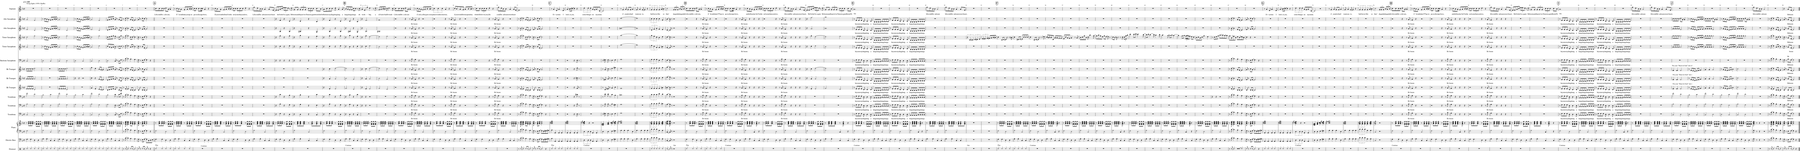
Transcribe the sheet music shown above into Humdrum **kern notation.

**kern	**kern	**kern	**kern	**kern	**text	**kern	**text	**kern	**text	**kern	**text	**kern	**text	**kern	**text	**kern	**text	**kern	**text	**kern	**text	**kern	**text	**kern	**text	**kern	**text
*part15	*part14	*part13	*part13	*part12	*part12	*part11	*part11	*part10	*part10	*part9	*part9	*part8	*part8	*part7	*part7	*part6	*part6	*part5	*part5	*part4	*part4	*part3	*part3	*part2	*part2	*part1	*part1
*staff16	*staff15	*staff14	*staff13	*staff12	*staff12	*staff11	*staff11	*staff10	*staff10	*staff9	*staff9	*staff8	*staff8	*staff7	*staff7	*staff6	*staff6	*staff5	*staff5	*staff4	*staff4	*staff3	*staff3	*staff2	*staff2	*staff1	*staff1
*I"Drumset	*I"Electric Bass	*I"Piano	*	*I"Trombone	*	*I"Trombone	*	*I"Trombone	*	*I"Bb Trumpet	*	*I"Bb Trumpet	*	*I"Bb Trumpet	*	*I"Baritone Saxophone	*	*I"Tenor Saxophone	*	*I"Tenor Saxophone	*	*I"Alto Saxophone	*	*I"Alto Saxophone	*	*I"Soprano	*
*I'D. Set	*I'El. B.	*I'Pno.	*	*I'Tbn.	*	*I'Tbn.	*	*I'Tbn.	*	*I'Bb Tpt.	*	*I'Bb Tpt.	*	*I'Bb Tpt.	*	*I'Bar. Sax.	*	*I'T. Sax.	*	*I'T. Sax.	*	*I'A. Sax.	*	*I'A. Sax.	*	*I'S.	*
*clefX	*clefFv4	*clefF4	*clefG2	*clefF4	*	*clefF4	*	*clefF4	*	*clefG2	*	*clefG2	*	*clefG2	*	*clefF4	*	*clefGv2	*	*clefGv2	*	*clefG2	*	*clefG2	*	*clefG2	*
*	*	*	*	*	*	*	*	*	*	*ITrd1c2	*	*ITrd1c2	*	*ITrd1c2	*	*ITrd12c21	*	*ITrd8c14	*	*ITrd8c14	*	*ITrd5c9	*	*ITrd5c9	*	*	*
*k[]	*k[b-]	*k[b-]	*k[b-]	*k[b-]	*	*k[b-]	*	*k[b-]	*	*k[b-]	*	*k[b-]	*	*k[b-]	*	*k[b-]	*	*k[b-]	*	*k[b-]	*	*k[b-]	*	*k[b-]	*	*k[b-]	*
*M4/4	*M4/4	*M4/4	*M4/4	*M4/4	*	*M4/4	*	*M4/4	*	*M4/4	*	*M4/4	*	*M4/4	*	*M4/4	*	*M4/4	*	*M4/4	*	*M4/4	*	*M4/4	*	*M4/4	*
*met(c)	*met(c)	*met(c)	*met(c)	*met(c)	*	*met(c)	*	*met(c)	*	*met(c)	*	*met(c)	*	*met(c)	*	*met(c)	*	*met(c)	*	*met(c)	*	*met(c)	*	*met(c)	*	*met(c)	*
*MM110	*MM110	*MM110	*MM110	*MM110	*	*MM110	*	*MM110	*	*MM110	*	*MM110	*	*MM110	*	*MM110	*	*MM110	*	*MM110	*	*MM110	*	*MM110	*	*MM110	*
=1	=1	=1	=1	=1	=1	=1	=1	=1	=1	=1	=1	=1	=1	=1	=1	=1	=1	=1	=1	=1	=1	=1	=1	=1	=1	=1	=1
!	!	!	!	!	!	!	!	!	!	!	!	!	!	!	!	!	!	!	!	!	!	!	!	!	!	!LO:TX:a:t=Swing Eights (1950's Shuffle)	!
4Rcc/	4FF\	2F\	8r	2C/	.	2A\	.	2f\	.	8f/L	.	8a/L	.	8cc\L	.	2C/	.	2A/	.	2c\	.	2f/	.	2a/	.	1r	.
.	.	.	8a\ 8cc\ 8ff\L	.	.	.	.	.	.	8f/	.	8a/	.	8cc\	.	.	.	.	.	.	.	.	.	.	.	.	.
4Rcc/	4FF\	.	8a\ 8cc\ 8ff\	.	.	.	.	.	.	8f/	.	8a/	.	8cc\	.	.	.	.	.	.	.	.	.	.	.	.	.
.	.	.	8a\ 8cc\ 8ff\J	.	.	.	.	.	.	8f/J	.	8a/J	.	8cc\J	.	.	.	.	.	.	.	.	.	.	.	.	.
4Rcc/	4DD\	2D\	8r	2D\	.	2F\	.	2d\	.	2d/	.	2a/	.	2dd\	.	2D\	.	2d\	.	2f\	.	2d/	.	2f/	.	.	.
.	.	.	8f\ 8a\ 8ff\L	.	.	.	.	.	.	.	.	.	.	.	.	.	.	.	.	.	.	.	.	.	.	.	.
4Rcc/	4DD\	.	8f\ 8a\ 8ff\	.	.	.	.	.	.	.	.	.	.	.	.	.	.	.	.	.	.	.	.	.	.	.	.
.	.	.	8f\ 8a\ 8ff\J	.	.	.	.	.	.	.	.	.	.	.	.	.	.	.	.	.	.	.	.	.	.	.	.
=2	=2	=2	=2	=2	=2	=2	=2	=2	=2	=2	=2	=2	=2	=2	=2	=2	=2	=2	=2	=2	=2	=2	=2	=2	=2	=2	=2
4Rcc/	4GG\	2G\	8r	2D\	.	2G\	.	2B-\	.	1r	.	1r	.	1r	.	2D\	.	8r	.	8r	.	8r	.	8r	.	1r	.
.	.	.	8g\ 8b-\ 8dd\ 8ff\L	.	.	.	.	.	.	.	.	.	.	.	.	.	.	8c\L	.	8c\L	.	8cc\L	.	8cc\L	.	.	.
4Rcc/	4GG\	.	8g\ 8b-\ 8dd\ 8ff\	.	.	.	.	.	.	.	.	.	.	.	.	.	.	8B-\	.	8B-\	.	8b-\	.	8b-\	.	.	.
.	.	.	8g\ 8b-\ 8dd\ 8ff\J	.	.	.	.	.	.	.	.	.	.	.	.	.	.	8A\J	.	8A\J	.	8a\J	.	8a\J	.	.	.
4Rcc/	4CC/	2C/	8r	2C/	.	2E\	.	2c\	.	.	.	.	.	.	.	2C/	.	8G/L	.	8G/L	.	8g/L	.	8g/L	.	.	.
.	.	.	8g\ 8b-\ 8ee\L	.	.	.	.	.	.	.	.	.	.	.	.	.	.	8A/	.	8A/	.	8a/	.	8a/	.	.	.
4Rcc/	4CC/	.	8g\ 8b-\ 8ee\	.	.	.	.	.	.	.	.	.	.	.	.	.	.	8B-/	.	8B-/	.	8b-/	.	8b-/	.	.	.
.	.	.	8g\ 8b-\ 8ee\J	.	.	.	.	.	.	.	.	.	.	.	.	.	.	8Bn/J	.	8Bn/J	.	8bn/J	.	8bn/J	.	.	.
=3	=3	=3	=3	=3	=3	=3	=3	=3	=3	=3	=3	=3	=3	=3	=3	=3	=3	=3	=3	=3	=3	=3	=3	=3	=3	=3	=3
4Rcc/	4FF\	2F\	8r	2C/	.	2A\	.	2f\	.	8f/L	.	8a/L	.	8cc\L	.	2C/	.	2A/	.	2c\	.	2f/	.	2a/	.	1r	.
.	.	.	8a\ 8cc\ 8ff\L	.	.	.	.	.	.	8f/	.	8a/	.	8cc\	.	.	.	.	.	.	.	.	.	.	.	.	.
4Rcc/	4FF\	.	8a\ 8cc\ 8ff\	.	.	.	.	.	.	8f/	.	8a/	.	8cc\	.	.	.	.	.	.	.	.	.	.	.	.	.
.	.	.	8a\ 8cc\ 8ff\J	.	.	.	.	.	.	8f/J	.	8a/J	.	8cc\J	.	.	.	.	.	.	.	.	.	.	.	.	.
4Rcc/	4DD\	2D\	8r	2D\	.	2F\	.	2d\	.	2d/	.	2a/	.	2dd\	.	2D\	.	2d\	.	2f\	.	2d/	.	2f/	.	.	.
.	.	.	8f\ 8a\ 8ff\L	.	.	.	.	.	.	.	.	.	.	.	.	.	.	.	.	.	.	.	.	.	.	.	.
4Rcc/	4DD\	.	8f\ 8a\ 8ff\	.	.	.	.	.	.	.	.	.	.	.	.	.	.	.	.	.	.	.	.	.	.	.	.
.	.	.	8f\ 8a\ 8ff\J	.	.	.	.	.	.	.	.	.	.	.	.	.	.	.	.	.	.	.	.	.	.	.	.
=4	=4	=4	=4	=4	=4	=4	=4	=4	=4	=4	=4	=4	=4	=4	=4	=4	=4	=4	=4	=4	=4	=4	=4	=4	=4	=4	=4
4Rcc/	4GG\	2G\	8r	2D\	.	2G\	.	2B-\	.	1r	.	4r	.	1r	.	2D\	.	8r	.	8r	.	8r	.	8r	.	1r	.
.	.	.	8g\ 8b-\ 8dd\ 8ff\L	.	.	.	.	.	.	.	.	.	.	.	.	.	.	8c\L	.	8c\L	.	8cc\L	.	8cc\L	.	.	.
4Rcc/	4GG\	.	8g\ 8b-\ 8dd\ 8ff\	.	.	.	.	.	.	.	.	4r	.	.	.	.	.	8B-\	.	8B-\	.	8b-\	.	8b-\	.	.	.
.	.	.	8g\ 8b-\ 8dd\ 8ff\J	.	.	.	.	.	.	.	.	.	.	.	.	.	.	8A\J	.	8A\J	.	8a\J	.	8a\J	.	.	.
4Rcc/	4CC/	2C/	8r	2C/	.	2E\	.	2c\	.	.	.	2r	.	.	.	2C/	.	8G/L	.	8G/L	.	8g/L	.	8g/L	.	.	.
.	.	.	8g\ 8b-\ 8ee\L	.	.	.	.	.	.	.	.	.	.	.	.	.	.	8A/	.	8A/	.	8a/	.	8a/	.	.	.
4Rcc/	4CC/	.	8g\ 8b-\ 8ee\	.	.	.	.	.	.	.	.	.	.	.	.	.	.	8B-/	.	8B-/	.	8b-/	.	8b-/	.	.	.
.	.	.	8g\ 8b-\ 8ee\J	.	.	.	.	.	.	.	.	.	.	.	.	.	.	8Bn/J	.	8Bn/J	.	8bn/J	.	8bn/J	.	.	.
=5	=5	=5	=5	=5	=5	=5	=5	=5	=5	=5	=5	=5	=5	=5	=5	=5	=5	=5	=5	=5	=5	=5	=5	=5	=5	=5	=5
4Rcc/	4FF\	2F\	8r	2C/	.	2A\	.	2f\	.	4a/	.	4cc\	.	4ff\	.	2C/	.	2A/	.	2c\	.	2f/	.	2a/	.	1r	.
.	.	.	8a\ 8cc\ 8ff\L	.	.	.	.	.	.	.	.	.	.	.	.	.	.	.	.	.	.	.	.	.	.	.	.
4Rcc/	4FF\	.	8a\ 8cc\ 8ff\	.	.	.	.	.	.	4f/	.	4r	.	4dd\	.	.	.	.	.	.	.	.	.	.	.	.	.
.	.	.	8a\ 8cc\ 8ff\J	.	.	.	.	.	.	.	.	.	.	.	.	.	.	.	.	.	.	.	.	.	.	.	.
4Rcc/	4DD\	2D\	8r	2D\	.	2F\	.	2d\	.	8e/L	.	8g/L	.	8b-/L	.	2D\	.	2d\	.	2f\	.	2d/	.	2f/	.	.	.
.	.	.	8f\ 8a\ 8ff\L	.	.	.	.	.	.	[8d/J	.	[8f/J	.	[8a/J	.	.	.	.	.	.	.	.	.	.	.	.	.
4Rcc/	4DD\	.	8f\ 8a\ 8ff\	.	.	.	.	.	.	4d/]	.	4f/]	.	4a/]	.	.	.	.	.	.	.	.	.	.	.	.	.
.	.	.	8f\ 8a\ 8ff\J	.	.	.	.	.	.	.	.	.	.	.	.	.	.	.	.	.	.	.	.	.	.	.	.
=6	=6	=6	=6	=6	=6	=6	=6	=6	=6	=6	=6	=6	=6	=6	=6	=6	=6	=6	=6	=6	=6	=6	=6	=6	=6	=6	=6
4Rcc/	4GG\	2G\	8r	2D\	.	2G\	.	2B-\	.	8c/L	.	8e/L	.	8g/L	.	2D\	.	8c/L	.	8c\L	.	8e/L	.	8g/L	.	1r	.
.	.	.	8g\ 8b-\ 8dd\ 8ff\L	.	.	.	.	.	.	8d/	.	8f/	.	8a/	.	.	.	8A/	.	8d\	.	8f/	.	8a/	.	.	.
4Rcc/	4GG\	.	8g\ 8b-\ 8dd\ 8ff\	.	.	.	.	.	.	8e/	.	8g/	.	8b-/	.	.	.	8G/	.	8e\	.	8g/	.	8b-/	.	.	.
.	.	.	8g\ 8b-\ 8dd\ 8ff\J	.	.	.	.	.	.	8f/J	.	8a/J	.	8cc/J	.	.	.	8A/J	.	8f\J	.	8a/J	.	8cc/J	.	.	.
4Rcc/	4CC/	2C/	8r	8C/	.	8E\	.	8c\	.	8e/	.	8g/	.	8a/	.	8C/	.	8B-\	.	8e\	.	8g/	.	8a/	.	.	.
.	.	.	8g\ 8b-\ 8ee\L	8r	.	8r	.	8r	.	8r	.	8r	.	8r	.	8r	.	8r	.	8r	.	8r	.	8r	.	.	.
4Rcc/	4CC/	.	8g\ 8b-\ 8ee\	8C\L	.	8E\L	.	8c\L	.	8c/L	.	8e/L	.	8a/L	.	8C\L	.	8c\L	.	8c\L	.	8e/L	.	8a/L	.	.	.
.	.	.	8g\ 8b-\ 8ee\J	8F\J	.	8A\J	.	8f\J	.	8A/J	.	8c/J	.	8f/J	.	8F\J	.	8c\J	.	8f\J	.	8c/J	.	8f/J	.	.	.
=7	=7	=7	=7	=7	=7	=7	=7	=7	=7	=7	=7	=7	=7	=7	=7	=7	=7	=7	=7	=7	=7	=7	=7	=7	=7	=7	=7
8r	8r	8r	8r	8r	.	8r	.	8r	.	8r	.	8r	.	8r	.	8r	.	8r	.	8r	.	8r	.	8r	.	1r	.
[8Rcc/	[8BB-\	[8B-\	[8f\ [8b-\ [8dd\ [8ff\	[8B-\	.	[8B-\	.	[8B-\	.	[8f/	.	[8b-\	.	[8dd\	.	[8B-\	.	[8d\	.	[8f\	.	[8b-\	.	[8dd\	.	.	.
4Rcc/]	4BB-\]	4B-\]	4f\] 4b-\] 4dd\] 4ff\]	4B-\]	.	4B-\]	.	4B-\]	.	4f/]	.	4b-\]	.	4dd\]	.	4B-\]	.	4d\]	.	4f\]	.	4b-\]	.	4dd\]	.	.	.
8Rcc/L	4AA\	4A\	8a\ 8cc\ 8ff\L	4A\	.	4A\	.	4A\	.	8c/L	.	8f/L	.	8a/L	.	4A\	.	8A/L	.	8c\L	.	8f/L	.	8a/L	.	.	.
[8Rcc/J	.	.	[8g\ [8b-\ [8ee\J	.	.	.	.	.	.	[8c/J	.	[8e/J	.	[8g/J	.	.	.	[8B-/J	.	[8c\J	.	[8e/J	.	[8g/J	.	.	.
4Rcc/]	4GG\	4G\	4g\] 4b-\] 4ee\]	4G\	.	4G\	.	4G\	.	4c/]	.	4e/]	.	4g/]	.	4G\	.	4B-\]	.	4c\]	.	4e/]	.	4g/]	.	.	.
=8	=8	=8	=8	=8	=8	=8	=8	=8	=8	=8	=8	=8	=8	=8	=8	=8	=8	=8	=8	=8	=8	=8	=8	=8	=8	=8	=8
8Rcc/	8FF\	8F\	8a\ 8cc\ 8ff\	8F\	.	8F\	.	8F\	.	8c/	.	8f/	.	8a/	.	8F\	.	8c\	.	8c\	.	8f/	.	8a/	.	1r	.
8r	8r	8r	8r	8r	.	8r	.	8r	.	8r	.	8r	.	8r	.	8r	.	8r	.	8r	.	8r	.	8r	.	.	.
8Rcc/L	8EE\L	8E\L	8g\ 8b-\ 8ee\L	8E\L	.	8E\L	.	8E\L	.	8c/L	.	8e/L	.	8cc\L	.	8E\L	.	8B-/L	.	8B-\L	.	8g/L	.	8dd\L	.	.	.
[8Rcc/J	[8FF\J	[8F\J	[8a\ [8cc\ [8ff\J	[8F\J	.	[8F\J	.	[8F\J	.	[8c/J	.	[8f/J	.	[8a\J	.	[8F\J	.	[8F/J	.	[8c\J	.	[8a/J	.	[8cc\J	.	.	.
8Rcc/]	8FF\L]	4F\]	2a\] 2cc\] 2ff\]	4F\]	.	4F\]	.	4F\]	.	2c/]	.	2f/]	.	2a/]	.	4F\]	.	2F/]	.	2c\]	.	2a/]	.	2cc\]	.	.	.
8r	8CC\	.	.	.	.	.	.	.	.	.	.	.	.	.	.	.	.	.	.	.	.	.	.	.	.	.	.
4r	8DD\	4r	.	4r	.	4r	.	4r	.	.	.	.	.	.	.	4r	.	.	.	.	.	.	.	.	.	.	.
.	8EE\J	.	.	.	.	.	.	.	.	.	.	.	.	.	.	.	.	.	.	.	.	.	.	.	.	.	.
!!LO:REH:place=s1:a:B:cj:fs=14:t=A
=9||	=9||	=9||	=9||	=9||	=9||	=9||	=9||	=9||	=9||	=9||	=9||	=9||	=9||	=9||	=9||	=9||	=9||	=9||	=9||	=9||	=9||	=9||	=9||	=9||	=9||	=9||	=9||
!LO:TX:a:t=Continue	!	!	!	!	!	!	!	!	!	!	!	!	!	!	!	!	!	!	!	!	!	!	!	!	!	!	!
!LO:TX:a:t=Play	!	!	!	!	!	!	!	!	!	!	!	!	!	!	!	!	!	!	!	!	!	!	!	!	!	!	!
!	!	!	!	!	!	!	!	!	!	!	!	!	!	!	!	!	!	!	!	!	!	!	!	!	!	!	!LO:LY:b
4Rcc/	4FF\	2F\	8r	1r	.	1r	.	1r	.	1r	.	1r	.	1r	.	1r	.	1r	.	1r	.	1r	.	1r	.	8cc\L	Life
!	!	!	!	!	!	!	!	!	!	!	!	!	!	!	!	!	!	!	!	!	!	!	!	!	!	!	!LO:LY:b
.	.	.	8a\ 8cc\ 8ff\L	.	.	.	.	.	.	.	.	.	.	.	.	.	.	.	.	.	.	.	.	.	.	8cc\	could
!	!	!	!	!	!	!	!	!	!	!	!	!	!	!	!	!	!	!	!	!	!	!	!	!	!	!	!LO:LY:b
4Rcc/	4FF\	.	8a\ 8cc\ 8ff\	.	.	.	.	.	.	.	.	.	.	.	.	.	.	.	.	.	.	.	.	.	.	8cc\	be
!	!	!	!	!	!	!	!	!	!	!	!	!	!	!	!	!	!	!	!	!	!	!	!	!	!	!	!LO:LY:b
.	.	.	8a\ 8cc\ 8ff\J	.	.	.	.	.	.	.	.	.	.	.	.	.	.	.	.	.	.	.	.	.	.	8cc\J	a
!	!	!	!	!	!	!	!	!	!	!	!	!	!	!	!	!	!	!	!	!	!	!	!	!	!	!	!LO:LY:b
4Rcc/	4DD\	2D\	8r	.	.	.	.	.	.	.	.	.	.	.	.	.	.	.	.	.	.	.	.	.	.	8dd\L	dre-
!	!	!	!	!	!	!	!	!	!	!	!	!	!	!	!	!	!	!	!	!	!	!	!	!	!	!	!LO:LY:b
.	.	.	8f\ 8a\ 8ff\L	.	.	.	.	.	.	.	.	.	.	.	.	.	.	.	.	.	.	.	.	.	.	[8a\J	-am,
4Rcc/	4DD\	.	8f\ 8a\ 8ff\	.	.	.	.	.	.	.	.	.	.	.	.	.	.	.	.	.	.	.	.	.	.	4a/]	.
.	.	.	8f\ 8a\ 8ff\J	.	.	.	.	.	.	.	.	.	.	.	.	.	.	.	.	.	.	.	.	.	.	.	.
=10	=10	=10	=10	=10	=10	=10	=10	=10	=10	=10	=10	=10	=10	=10	=10	=10	=10	=10	=10	=10	=10	=10	=10	=10	=10	=10	=10
4Rcc/	4GG\	2G\	8r	1r	.	1r	.	1r	.	1r	.	1r	.	1r	.	1r	.	1r	.	1r	.	1r	.	1r	.	8r	.
!	!	!	!	!	!	!	!	!	!	!	!	!	!	!	!	!	!	!	!	!	!	!	!	!	!	!	!LO:LY:b
.	.	.	8g\ 8b-\ 8dd\ 8ff\L	.	.	.	.	.	.	.	.	.	.	.	.	.	.	.	.	.	.	.	.	.	.	8cc\L	If
!	!	!	!	!	!	!	!	!	!	!	!	!	!	!	!	!	!	!	!	!	!	!	!	!	!	!	!LO:LY:b
4Rcc/	4GG\	.	8g\ 8b-\ 8dd\ 8ff\	.	.	.	.	.	.	.	.	.	.	.	.	.	.	.	.	.	.	.	.	.	.	8b-\	I
!	!	!	!	!	!	!	!	!	!	!	!	!	!	!	!	!	!	!	!	!	!	!	!	!	!	!	!LO:LY:b
.	.	.	8g\ 8b-\ 8dd\ 8ff\J	.	.	.	.	.	.	.	.	.	.	.	.	.	.	.	.	.	.	.	.	.	.	8a\J	could
!	!	!	!	!	!	!	!	!	!	!	!	!	!	!	!	!	!	!	!	!	!	!	!	!	!	!	!LO:LY:b
4Rcc/	4CC/	2C/	8r	.	.	.	.	.	.	.	.	.	.	.	.	.	.	.	.	.	.	.	.	.	.	8g/L	take
!	!	!	!	!	!	!	!	!	!	!	!	!	!	!	!	!	!	!	!	!	!	!	!	!	!	!	!LO:LY:b
.	.	.	8g\ 8b-\ 8ee\L	.	.	.	.	.	.	.	.	.	.	.	.	.	.	.	.	.	.	.	.	.	.	8a/	you
!	!	!	!	!	!	!	!	!	!	!	!	!	!	!	!	!	!	!	!	!	!	!	!	!	!	!	!LO:LY:b
4Rcc/	4CC/	.	8g\ 8b-\ 8ee\	.	.	.	.	.	.	.	.	.	.	.	.	.	.	.	.	.	.	.	.	.	.	8b-/	up
!	!	!	!	!	!	!	!	!	!	!	!	!	!	!	!	!	!	!	!	!	!	!	!	!	!	!	!LO:LY:b
.	.	.	8g\ 8b-\ 8ee\J	.	.	.	.	.	.	.	.	.	.	.	.	.	.	.	.	.	.	.	.	.	.	8bn/J	in
=11	=11	=11	=11	=11	=11	=11	=11	=11	=11	=11	=11	=11	=11	=11	=11	=11	=11	=11	=11	=11	=11	=11	=11	=11	=11	=11	=11
!	!	!	!	!	!	!	!	!	!	!	!	!	!	!	!	!	!	!	!	!	!	!	!	!	!	!	!LO:LY:b
1r	4FF\	2F\	8r	1r	.	1r	.	1r	.	1r	.	1r	.	1r	.	1r	.	1r	.	1r	.	1r	.	1r	.	8cc\L	pa-
!	!	!	!	!	!	!	!	!	!	!	!	!	!	!	!	!	!	!	!	!	!	!	!	!	!	!	!LO:LY:b
.	.	.	8a\ 8cc\ 8ff\L	.	.	.	.	.	.	.	.	.	.	.	.	.	.	.	.	.	.	.	.	.	.	8cc\J	-ra-
!	!	!	!	!	!	!	!	!	!	!	!	!	!	!	!	!	!	!	!	!	!	!	!	!	!	!	!LO:LY:b
.	4FF\	.	8a\ 8cc\ 8ff\	.	.	.	.	.	.	.	.	.	.	.	.	.	.	.	.	.	.	.	.	.	.	8cc\L	-dise
!	!	!	!	!	!	!	!	!	!	!	!	!	!	!	!	!	!	!	!	!	!	!	!	!	!	!	!LO:LY:b
.	.	.	8a\ 8cc\ 8ff\J	.	.	.	.	.	.	.	.	.	.	.	.	.	.	.	.	.	.	.	.	.	.	16cc\L	up
!	!	!	!	!	!	!	!	!	!	!	!	!	!	!	!	!	!	!	!	!	!	!	!	!	!	!	!LO:LY:b
.	.	.	.	.	.	.	.	.	.	.	.	.	.	.	.	.	.	.	.	.	.	.	.	.	.	16cc\JJ	a-
!	!	!	!	!	!	!	!	!	!	!	!	!	!	!	!	!	!	!	!	!	!	!	!	!	!	!	!LO:LY:b
.	4DD\	2D\	8r	.	.	.	.	.	.	.	.	.	.	.	.	.	.	.	.	.	.	.	.	.	.	4a/	-bove,
.	.	.	8f\ 8a\ 8ff\L	.	.	.	.	.	.	.	.	.	.	.	.	.	.	.	.	.	.	.	.	.	.	.	.
.	4DD\	.	8f\ 8a\ 8ff\	.	.	.	.	.	.	.	.	.	.	.	.	.	.	.	.	.	.	.	.	.	.	4r	.
.	.	.	8f\ 8a\ 8ff\J	.	.	.	.	.	.	.	.	.	.	.	.	.	.	.	.	.	.	.	.	.	.	.	.
=12	=12	=12	=12	=12	=12	=12	=12	=12	=12	=12	=12	=12	=12	=12	=12	=12	=12	=12	=12	=12	=12	=12	=12	=12	=12	=12	=12
1r	4GG\	2G\	8r	1r	.	1r	.	1r	.	1r	.	1r	.	1r	.	1r	.	1r	.	1r	.	1r	.	1r	.	8r	.
!	!	!	!	!	!	!	!	!	!	!	!	!	!	!	!	!	!	!	!	!	!	!	!	!	!	!	!LO:LY:b
.	.	.	8g\ 8b-\ 8dd\ 8ff\L	.	.	.	.	.	.	.	.	.	.	.	.	.	.	.	.	.	.	.	.	.	.	8cc\L	If
!	!	!	!	!	!	!	!	!	!	!	!	!	!	!	!	!	!	!	!	!	!	!	!	!	!	!	!LO:LY:b
.	4GG\	.	8g\ 8b-\ 8dd\ 8ff\	.	.	.	.	.	.	.	.	.	.	.	.	.	.	.	.	.	.	.	.	.	.	8b-\	you
!	!	!	!	!	!	!	!	!	!	!	!	!	!	!	!	!	!	!	!	!	!	!	!	!	!	!	!LO:LY:b
.	.	.	8g\ 8b-\ 8dd\ 8ff\J	.	.	.	.	.	.	.	.	.	.	.	.	.	.	.	.	.	.	.	.	.	.	8a\J	would
!	!	!	!	!	!	!	!	!	!	!	!	!	!	!	!	!	!	!	!	!	!	!	!	!	!	!	!LO:LY:b
.	4CC/	2C/	8r	.	.	.	.	.	.	.	.	.	.	.	.	.	.	.	.	.	.	.	.	.	.	8g/L	tell
!	!	!	!	!	!	!	!	!	!	!	!	!	!	!	!	!	!	!	!	!	!	!	!	!	!	!	!LO:LY:b
.	.	.	8g\ 8b-\ 8ee\L	.	.	.	.	.	.	.	.	.	.	.	.	.	.	.	.	.	.	.	.	.	.	8a/	me
!	!	!	!	!	!	!	!	!	!	!	!	!	!	!	!	!	!	!	!	!	!	!	!	!	!	!	!LO:LY:b
.	4CC/	.	8g\ 8b-\ 8ee\	.	.	.	.	.	.	.	.	.	.	.	.	.	.	.	.	.	.	.	.	.	.	8b-/	I'm
!	!	!	!	!	!	!	!	!	!	!	!	!	!	!	!	!	!	!	!	!	!	!	!	!	!	!	!LO:LY:b
.	.	.	8g\ 8b-\ 8ee\J	.	.	.	.	.	.	.	.	.	.	.	.	.	.	.	.	.	.	.	.	.	.	8bn/J	the
=13	=13	=13	=13	=13	=13	=13	=13	=13	=13	=13	=13	=13	=13	=13	=13	=13	=13	=13	=13	=13	=13	=13	=13	=13	=13	=13	=13
!	!	!	!	!	!	!	!	!	!	!	!	!	!	!	!	!	!	!	!	!	!	!	!	!	!	!	!LO:LY:b
1r	4FF\	2F\	8r	1r	.	1r	.	1r	.	1r	.	1r	.	1r	.	1r	.	1r	.	1r	.	1r	.	1r	.	8cc\L	on-
!	!	!	!	!	!	!	!	!	!	!	!	!	!	!	!	!	!	!	!	!	!	!	!	!	!	!	!LO:LY:b
.	.	.	8a\ 8cc\ 8ff\L	.	.	.	.	.	.	.	.	.	.	.	.	.	.	.	.	.	.	.	.	.	.	8cc\J	-ly
*	*	*	*	*	*	*	*	*	*	*	*	*	*	*	*	*	*	*	*	*	*	*	*	*	*	*Xbrackettup	*
!	!	!	!	!	!	!	!	!	!	!	!	!	!	!	!	!	!	!	!	!	!	!	!	!	!	!	!LO:LY:b
.	4FF\	.	8a\ 8cc\ 8ff\	.	.	.	.	.	.	.	.	.	.	.	.	.	.	.	.	.	.	.	.	.	.	12cc\L	one
!	!	!	!	!	!	!	!	!	!	!	!	!	!	!	!	!	!	!	!	!	!	!	!	!	!	!	!LO:LY:b
.	.	.	.	.	.	.	.	.	.	.	.	.	.	.	.	.	.	.	.	.	.	.	.	.	.	12cc\	that
.	.	.	8a\ 8cc\ 8ff\J	.	.	.	.	.	.	.	.	.	.	.	.	.	.	.	.	.	.	.	.	.	.	.	.
!	!	!	!	!	!	!	!	!	!	!	!	!	!	!	!	!	!	!	!	!	!	!	!	!	!	!	!LO:LY:b
.	.	.	.	.	.	.	.	.	.	.	.	.	.	.	.	.	.	.	.	.	.	.	.	.	.	12cc\J	you
!	!	!	!	!	!	!	!	!	!	!	!	!	!	!	!	!	!	!	!	!	!	!	!	!	!	!	!LO:LY:b
.	4DD\	2D\	8r	.	.	.	.	.	.	.	.	.	.	.	.	.	.	.	.	.	.	.	.	.	.	4dd\	love,
.	.	.	8f\ 8a\ 8ff\L	.	.	.	.	.	.	.	.	.	.	.	.	.	.	.	.	.	.	.	.	.	.	.	.
.	4DD\	.	8f\ 8a\ 8ff\	.	.	.	.	.	.	.	.	.	.	.	.	.	.	.	.	.	.	.	.	.	.	4r	.
.	.	.	8f\ 8a\ 8ff\J	.	.	.	.	.	.	.	.	.	.	.	.	.	.	.	.	.	.	.	.	.	.	.	.
=14	=14	=14	=14	=14	=14	=14	=14	=14	=14	=14	=14	=14	=14	=14	=14	=14	=14	=14	=14	=14	=14	=14	=14	=14	=14	=14	=14
!	!	!	!	!	!	!	!	!	!	!	!	!	!	!	!	!	!	!	!	!	!	!	!	!	!	!	!LO:LY:b
1r	4GG\	2G\	8r	1r	.	1r	.	1r	.	1r	.	1r	.	1r	.	1r	.	1r	.	1r	.	1r	.	1r	.	8ff\L	Life
!	!	!	!	!	!	!	!	!	!	!	!	!	!	!	!	!	!	!	!	!	!	!	!	!	!	!	!LO:LY:b
.	.	.	8g\ 8b-\ 8dd\ 8ff\L	.	.	.	.	.	.	.	.	.	.	.	.	.	.	.	.	.	.	.	.	.	.	8dd\	could
!	!	!	!	!	!	!	!	!	!	!	!	!	!	!	!	!	!	!	!	!	!	!	!	!	!	!	!LO:LY:b
.	4GG\	.	8g\ 8b-\ 8dd\ 8ff\	.	.	.	.	.	.	.	.	.	.	.	.	.	.	.	.	.	.	.	.	.	.	8b-\	be
!	!	!	!	!	!	!	!	!	!	!	!	!	!	!	!	!	!	!	!	!	!	!	!	!	!	!	!LO:LY:b
.	.	.	8g\ 8b-\ 8dd\ 8ff\J	.	.	.	.	.	.	.	.	.	.	.	.	.	.	.	.	.	.	.	.	.	.	8b-\J	a
!	!	!	!	!	!	!	!	!	!	!	!	!	!	!	!	!	!	!	!	!	!	!	!	!	!	!	!LO:LY:b
.	4CC/	2C/	8r	.	.	.	.	.	.	.	.	.	.	.	.	.	.	.	.	.	.	.	.	.	.	4a/	dream
.	.	.	8g\ 8b-\ 8ee\L	.	.	.	.	.	.	.	.	.	.	.	.	.	.	.	.	.	.	.	.	.	.	.	.
!	!	!	!	!	!	!	!	!	!	!	!	!	!	!	!	!	!	!	!	!	!	!	!	!	!	!	!LO:LY:b
.	4CC/	.	8g\ 8b-\ 8ee\	.	.	.	.	.	.	.	.	.	.	.	.	.	.	.	.	.	.	.	.	.	.	8a/L	sweet-
!	!	!	!	!	!	!	!	!	!	!	!	!	!	!	!	!	!	!	!	!	!	!	!	!	!	!	!LO:LY:b
.	.	.	8g\ 8b-\ 8ee\J	.	.	.	.	.	.	.	.	.	.	.	.	.	.	.	.	.	.	.	.	.	.	[8f/J	-heart
=15	=15	=15	=15	=15	=15	=15	=15	=15	=15	=15	=15	=15	=15	=15	=15	=15	=15	=15	=15	=15	=15	=15	=15	=15	=15	=15	=15
1r	4FF\	2F\	8r	4r	.	4r	.	4r	.	1r	.	1r	.	1r	.	4r	.	4r	.	4r	.	4r	.	4r	.	8f/L]	.
!	!	!	!	!	!	!	!	!	!	!	!	!	!	!	!	!	!	!	!	!	!	!	!	!	!	!	!LO:LY:b
.	.	.	8a\ 8cc\ 8ff\L	.	.	.	.	.	.	.	.	.	.	.	.	.	.	.	.	.	.	.	.	.	.	8f/	hel-
!	!	!	!	!	!	!	!	!	!	!	!	!	!	!	!	!	!	!	!	!	!	!	!	!	!	!	!LO:LY:b
.	4FF\	.	8a\ 8cc\ 8ff\	4F\	.	4A\	.	4c\	.	.	.	.	.	.	.	4r	.	4c\	.	4f\	.	4A/	.	4f/	.	8a/	-lo
!	!	!	!	!	!	!	!	!	!	!	!	!	!	!	!	!	!	!	!	!	!	!	!	!	!	!	!LO:LY:b
.	.	.	8a\ 8cc\ 8ff\J	.	.	.	.	.	.	.	.	.	.	.	.	.	.	.	.	.	.	.	.	.	.	8cc/J	hel-
!	!	!	!	!	!	!	!	!	!	!	!	!	!	!	!	!	!	!	!	!	!	!	!	!	!	!	!LO:LY:b
.	4DD\	2D\	8r	4r	.	4r	.	4r	.	.	.	.	.	.	.	4r	.	4r	.	4r	.	4r	.	4r	.	12ee-X\L	-lo
!	!	!	!	!	!	!	!	!	!	!	!	!	!	!	!	!	!	!	!	!	!	!	!	!	!	!	!LO:LY:b
.	.	.	.	.	.	.	.	.	.	.	.	.	.	.	.	.	.	.	.	.	.	.	.	.	.	12ee-\	a-
.	.	.	8f\ 8a\ 8ff\L	.	.	.	.	.	.	.	.	.	.	.	.	.	.	.	.	.	.	.	.	.	.	.	.
!	!	!	!	!	!	!	!	!	!	!	!	!	!	!	!	!	!	!	!	!	!	!	!	!	!	!	!LO:LY:b
.	.	.	.	.	.	.	.	.	.	.	.	.	.	.	.	.	.	.	.	.	.	.	.	.	.	12dd\J	-gain,
.	4DD\	.	8f\ 8a\ 8ff\	4D\	.	4F\	.	4A\	.	.	.	.	.	.	.	4r	.	4d\	.	4f\	.	4A/	.	4d/	.	8r	.
!	!	!	!	!	!	!	!	!	!	!	!	!	!	!	!	!	!	!	!	!	!	!	!	!	!	!	!LO:LY:b
.	.	.	8f\ 8a\ 8ff\J	.	.	.	.	.	.	.	.	.	.	.	.	.	.	.	.	.	.	.	.	.	.	8dd\	Sh
=16	=16	=16	=16	=16	=16	=16	=16	=16	=16	=16	=16	=16	=16	=16	=16	=16	=16	=16	=16	=16	=16	=16	=16	=16	=16	=16	=16
!	!	!	!	!	!	!	!	!	!	!	!	!	!	!	!	!	!	!	!	!	!	!	!	!	!	!	!LO:LY:b
1r	4GG\	2G\	8r	4r	.	4r	.	4r	.	1r	.	1r	.	1r	.	4r	.	4r	.	4r	.	4r	.	4r	.	8g/L	boom
!	!	!	!	!	!	!	!	!	!	!	!	!	!	!	!	!	!	!	!	!	!	!	!	!	!	!	!LO:LY:b
.	.	.	8g\ 8b-\ 8dd\ 8ff\L	.	.	.	.	.	.	.	.	.	.	.	.	.	.	.	.	.	.	.	.	.	.	8g/J	and
!	!	!	!	!	!	!	!	!	!	!	!	!	!	!	!	!	!	!	!	!	!	!	!	!	!	!	!LO:LY:b
.	4GG\	.	8g\ 8b-\ 8dd\ 8ff\	4D\	.	4G\	.	4B-\	.	.	.	.	.	.	.	4r	.	4B-\	.	4g\	.	4A#X/	.	4d/	.	12g/L	hop-
!	!	!	!	!	!	!	!	!	!	!	!	!	!	!	!	!	!	!	!	!	!	!	!	!	!	!	!LO:LY:b
.	.	.	.	.	.	.	.	.	.	.	.	.	.	.	.	.	.	.	.	.	.	.	.	.	.	12g/	-in'
.	.	.	8g\ 8b-\ 8dd\ 8ff\J	.	.	.	.	.	.	.	.	.	.	.	.	.	.	.	.	.	.	.	.	.	.	.	.
!	!	!	!	!	!	!	!	!	!	!	!	!	!	!	!	!	!	!	!	!	!	!	!	!	!	!	!LO:LY:b
.	.	.	.	.	.	.	.	.	.	.	.	.	.	.	.	.	.	.	.	.	.	.	.	.	.	12g/J	we'll
!	!	!	!	!	!	!	!	!	!	!	!	!	!	!	!	!	!	!	!	!	!	!	!	!	!	!	!LO:LY:b
.	4CC/	2C/	8r	4r	.	4r	.	4r	.	.	.	.	.	.	.	4r	.	4r	.	4r	.	4r	.	4r	.	12cc\L	meet
!	!	!	!	!	!	!	!	!	!	!	!	!	!	!	!	!	!	!	!	!	!	!	!	!	!	!	!LO:LY:b
.	.	.	.	.	.	.	.	.	.	.	.	.	.	.	.	.	.	.	.	.	.	.	.	.	.	12cc\	a-
.	.	.	8g\ 8b-\ 8ee\L	.	.	.	.	.	.	.	.	.	.	.	.	.	.	.	.	.	.	.	.	.	.	.	.
!	!	!	!	!	!	!	!	!	!	!	!	!	!	!	!	!	!	!	!	!	!	!	!	!	!	!	!LO:LY:b
.	.	.	.	.	.	.	.	.	.	.	.	.	.	.	.	.	.	.	.	.	.	.	.	.	.	12cc\J	-gain
!	!	!	!	!	!	!	!	!	!	!	!	!	!	!	!	!	!	!	!	!	!	!	!	!	!	!	!LO:LY:b
.	4CC/	.	8g\ 8b-\ 8ee\	4C/	.	4E\	.	4c\	.	.	.	.	.	.	.	4r	.	4c\	.	4e\	.	4G/	.	4c/	.	8cc\L	boom
!	!	!	!	!	!	!	!	!	!	!	!	!	!	!	!	!	!	!	!	!	!	!	!	!	!	!	!LO:LY:b
.	.	.	8g\ 8b-\ 8ee\J	.	.	.	.	.	.	.	.	.	.	.	.	.	.	.	.	.	.	.	.	.	.	8b-\J	baOo
=17	=17	=17	=17	=17	=17	=17	=17	=17	=17	=17	=17	=17	=17	=17	=17	=17	=17	=17	=17	=17	=17	=17	=17	=17	=17	=17	=17
!	!	!	!	!	!	!	!	!	!	!	!	!	!	!	!	!	!	!	!	!	!	!	!	!	!	!	!LO:LY:b
1r	4FF\	2F\	8r	4r	.	4r	.	4r	.	4r	.	4r	.	4r	.	1r	.	4r	.	4r	.	4r	.	4r	.	8a\L	Hel
!	!	!	!	!	!	!	!	!	!	!	!	!	!	!	!	!	!	!	!	!	!	!	!	!	!	!	!LO:LY:b
.	.	.	8a\ 8cc\ 8ff\L	.	.	.	.	.	.	.	.	.	.	.	.	.	.	.	.	.	.	.	.	.	.	8cc\	mon-
!	!	!	!	!	!	!	!	!	!	!	!	!	!	!	!	!	!	!	!	!	!	!	!	!	!	!	!LO:LY:b
.	4FF\	.	8a\ 8cc\ 8ff\	4F\	.	4A\	.	4c\	.	4f/	.	4a/	.	4cc\	.	.	.	4c\	.	4f\	.	4A/	.	4f/	.	8cc\	-ny
!	!	!	!	!	!	!	!	!	!	!	!	!	!	!	!	!	!	!	!	!	!	!	!	!	!	!	!LO:LY:b
.	.	.	8a\ 8cc\ 8ff\J	.	.	.	.	.	.	.	.	.	.	.	.	.	.	.	.	.	.	.	.	.	.	8cc\J	ding
!	!	!	!	!	!	!	!	!	!	!	!	!	!	!	!	!	!	!	!	!	!	!	!	!	!	!	!LO:LY:b
.	4DD\	2D\	8r	4r	.	4r	.	4r	.	2f/	.	2a/	.	[2dd\	.	.	.	4r	.	4r	.	4r	.	4r	.	8dd\	dong
!	!	!	!	!	!	!	!	!	!	!	!	!	!	!	!	!	!	!	!	!	!	!	!	!	!	!	!LO:LY:b
.	.	.	8f\ 8a\ 8ff\L	.	.	.	.	.	.	.	.	.	.	.	.	.	.	.	.	.	.	.	.	.	.	4a/	lang
.	4DD\	.	8f\ 8a\ 8ff\	4D\	.	4F\	.	4A\	.	.	.	.	.	.	.	.	.	4d\	.	4f\	.	4A/	.	4d/	.	.	.
!	!	!	!	!	!	!	!	!	!	!	!	!	!	!	!	!	!	!	!	!	!	!	!	!	!	!	!LO:LY:b
.	.	.	8f\ 8a\ 8ff\J	.	.	.	.	.	.	.	.	.	.	.	.	.	.	.	.	.	.	.	.	.	.	8a/	a
!!LO:REH:place=s1:a:B:cj:fs=14:t=B
=18	=18	=18	=18	=18	=18	=18	=18	=18	=18	=18	=18	=18	=18	=18	=18	=18	=18	=18	=18	=18	=18	=18	=18	=18	=18	=18	=18
!LO:TX:a:t=Continue	!	!	!	!	!	!	!	!	!	!	!	!	!	!	!	!	!	!	!	!	!	!	!	!	!	!	!
!	!	!	!	!	!	!	!	!	!	!	!	!	!	!	!	!	!	!	!	!	!	!	!	!	!	!	!LO:LY:b
1r	4GG\	2G\	8r	4r	.	4r	.	4r	.	2g/	.	2b-\	.	2dd\]	.	1r	.	4r	.	4r	.	4r	.	4r	.	8b-/L	lang
!	!	!	!	!	!	!	!	!	!	!	!	!	!	!	!	!	!	!	!	!	!	!	!	!	!	!	!LO:LY:b
.	.	.	8g\ 8b-\ 8dd\ 8ff\L	.	.	.	.	.	.	.	.	.	.	.	.	.	.	.	.	.	.	.	.	.	.	8a/	a
!	!	!	!	!	!	!	!	!	!	!	!	!	!	!	!	!	!	!	!	!	!	!	!	!	!	!	!LO:LY:b
.	4GG\	.	8g\ 8b-\ 8dd\ 8ff\	4D\	.	4G\	.	4B-\	.	.	.	.	.	.	.	.	.	4B-\	.	4g\	.	4A#X/	.	4d/	.	8g/	lang
!	!	!	!	!	!	!	!	!	!	!	!	!	!	!	!	!	!	!	!	!	!	!	!	!	!	!	!LO:LY:b
.	.	.	8g\ 8b-\ 8dd\ 8ff\J	.	.	.	.	.	.	.	.	.	.	.	.	.	.	.	.	.	.	.	.	.	.	8g/J	a
!	!	!	!	!	!	!	!	!	!	!	!	!	!	!	!	!	!	!	!	!	!	!	!	!	!	!	!LO:LY:b
.	4CC/	2C/	8r	4r	.	4r	.	4r	.	2e/	.	2g/	.	2cc\	.	.	.	4r	.	4r	.	4r	.	4r	.	8cc\L	lang
!	!	!	!	!	!	!	!	!	!	!	!	!	!	!	!	!	!	!	!	!	!	!	!	!	!	!	!LO:LY:b
.	.	.	8g\ 8b-\ 8ee\L	.	.	.	.	.	.	.	.	.	.	.	.	.	.	.	.	.	.	.	.	.	.	8cc\J	a
.	4CC/	.	8g\ 8b-\ 8ee\	4C/	.	4E\	.	4c\	.	.	.	.	.	.	.	.	.	4c\	.	4e\	.	4G/	.	4c/	.	8r	.
!	!	!	!	!	!	!	!	!	!	!	!	!	!	!	!	!	!	!	!	!	!	!	!	!	!	!	!LO:LY:b
.	.	.	8g\ 8b-\ 8ee\J	.	.	.	.	.	.	.	.	.	.	.	.	.	.	.	.	.	.	.	.	.	.	8cc\	oh
=19	=19	=19	=19	=19	=19	=19	=19	=19	=19	=19	=19	=19	=19	=19	=19	=19	=19	=19	=19	=19	=19	=19	=19	=19	=19	=19	=19
*	*	*	*	*	*	*	*	*	*	*	*	*	*	*	*	*	*	*	*	*	*	*	*	*	*	*brackettup	*
!	!	!	!	!	!	!	!	!	!	!	!	!	!	!	!	!	!	!	!	!	!	!	!	!	!	!	!LO:LY:b
1r	4FF\	2F\	8r	1r	.	4r	.	4r	.	4r	.	4r	.	4r	.	1r	.	4r	.	4r	.	4r	.	4r	.	6a/	wosh-
.	.	.	8a\ 8cc\ 8ff\L	.	.	.	.	.	.	.	.	.	.	.	.	.	.	.	.	.	.	.	.	.	.	.	.
.	.	.	.	.	.	.	.	.	.	.	.	.	.	.	.	.	.	.	.	.	.	.	.	.	.	6f/	.
.	4FF\	.	8a\ 8cc\ 8ff\	.	.	4r	.	4r	.	4f/	.	4a/	.	4cc\	.	.	.	4c\	.	4f\	.	2.A/	.	2.f/	.	.	.
.	.	.	.	.	.	.	.	.	.	.	.	.	.	.	.	.	.	.	.	.	.	.	.	.	.	6ff\	.
.	.	.	8a\ 8cc\ 8ff\J	.	.	.	.	.	.	.	.	.	.	.	.	.	.	.	.	.	.	.	.	.	.	.	.
!	!	!	!	!	!	!	!	!	!	!	!	!	!	!	!	!	!	!	!	!	!	!	!	!	!	!	!LO:LY:b
.	4DD\	2D\	8r	.	.	2r	.	2r	.	2f/	.	2a/	.	[2dd\	.	.	.	2d\	.	[2d\	.	.	.	.	.	4dd\	-bip,
.	.	.	8f\ 8a\ 8ff\L	.	.	.	.	.	.	.	.	.	.	.	.	.	.	.	.	.	.	.	.	.	.	.	.
.	4DD\	.	8f\ 8a\ 8ff\	.	.	.	.	.	.	.	.	.	.	.	.	.	.	.	.	.	.	.	.	.	.	8r	.
!	!	!	!	!	!	!	!	!	!	!	!	!	!	!	!	!	!	!	!	!	!	!	!	!	!	!	!LO:LY:b
.	.	.	8f\ 8a\ 8ff\J	.	.	.	.	.	.	.	.	.	.	.	.	.	.	.	.	.	.	.	.	.	.	8dd\	a
=20	=20	=20	=20	=20	=20	=20	=20	=20	=20	=20	=20	=20	=20	=20	=20	=20	=20	=20	=20	=20	=20	=20	=20	=20	=20	=20	=20
!	!	!	!	!	!	!	!	!	!	!	!	!	!	!	!	!	!	!	!	!	!	!	!	!	!	!	!LO:LY:b
1r	4GG\	2G\	8r	1r	.	1r	.	1r	.	2g/	.	2b-\	.	2dd\]	.	1r	.	2B-\	.	2d\]	.	1A#X	.	1g	.	8g/L	di
!	!	!	!	!	!	!	!	!	!	!	!	!	!	!	!	!	!	!	!	!	!	!	!	!	!	!	!LO:LY:b
.	.	.	8g\ 8b-\ 8dd\ 8ff\L	.	.	.	.	.	.	.	.	.	.	.	.	.	.	.	.	.	.	.	.	.	.	8a/	ba
!	!	!	!	!	!	!	!	!	!	!	!	!	!	!	!	!	!	!	!	!	!	!	!	!	!	!	!LO:LY:b
.	4GG\	.	8g\ 8b-\ 8dd\ 8ff\	.	.	.	.	.	.	.	.	.	.	.	.	.	.	.	.	.	.	.	.	.	.	8b-/	do
!	!	!	!	!	!	!	!	!	!	!	!	!	!	!	!	!	!	!	!	!	!	!	!	!	!	!	!LO:LY:b
.	.	.	8g\ 8b-\ 8dd\ 8ff\J	.	.	.	.	.	.	.	.	.	.	.	.	.	.	.	.	.	.	.	.	.	.	8bn/J	ba
!	!	!	!	!	!	!	!	!	!	!	!	!	!	!	!	!	!	!	!	!	!	!	!	!	!	!	!LO:LY:b
.	4CC/	2C/	8r	.	.	.	.	.	.	2e/	.	2g/	.	2cc\	.	.	.	2c\	.	2e\	.	.	.	.	.	8cc\	dib
!	!	!	!	!	!	!	!	!	!	!	!	!	!	!	!	!	!	!	!	!	!	!	!	!	!	!	!LO:LY:b
.	.	.	8g\ 8b-\ 8ee\L	.	.	.	.	.	.	.	.	.	.	.	.	.	.	.	.	.	.	.	.	.	.	4dd\	woah-
.	4CC/	.	8g\ 8b-\ 8ee\	.	.	.	.	.	.	.	.	.	.	.	.	.	.	.	.	.	.	.	.	.	.	.	.
.	.	.	8g\ 8b-\ 8ee\J	.	.	.	.	.	.	.	.	.	.	.	.	.	.	.	.	.	.	.	.	.	.	8cc\	.
=21	=21	=21	=21	=21	=21	=21	=21	=21	=21	=21	=21	=21	=21	=21	=21	=21	=21	=21	=21	=21	=21	=21	=21	=21	=21	=21	=21
!	!	!	!	!	!	!	!	!	!	!	!	!	!	!	!	!	!	!	!	!	!	!	!	!	!	!	!LO:LY:b
1r	4FF\	2F\	8r	2r	.	2r	.	2r	.	2r	.	2r	.	2r	.	2r	.	2r	.	2r	.	2r	.	2r	.	8cc\L	-Life
!	!	!	!	!	!	!	!	!	!	!	!	!	!	!	!	!	!	!	!	!	!	!	!	!	!	!	!LO:LY:b
.	.	.	8a\ 8cc\ 8ff\L	.	.	.	.	.	.	.	.	.	.	.	.	.	.	.	.	.	.	.	.	.	.	8cc\	could
!	!	!	!	!	!	!	!	!	!	!	!	!	!	!	!	!	!	!	!	!	!	!	!	!	!	!	!LO:LY:b
.	4FF\	.	8a\ 8cc\ 8ff\	.	.	.	.	.	.	.	.	.	.	.	.	.	.	.	.	.	.	.	.	.	.	8cc\	be
!	!	!	!	!	!	!	!	!	!	!	!	!	!	!	!	!	!	!	!	!	!	!	!	!	!	!	!LO:LY:b
.	.	.	8a\ 8cc\ 8ff\J	.	.	.	.	.	.	.	.	.	.	.	.	.	.	.	.	.	.	.	.	.	.	8cc\J	a
!	!	!	!	!	!	!	!	!	!	!	!	!	!	!	!	!	!	!	!	!	!	!	!	!	!	!	!LO:LY:b
.	4DD\	2D\	8r	4r	.	4r	.	4r	.	4r	.	4r	.	4r	.	4r	.	4r	.	4r	.	4r	.	4r	.	8dd\L	dre-
!	!	!	!	!	!	!	!	!	!	!	!	!	!	!	!	!	!	!	!	!	!	!	!	!	!	!	!LO:LY:b
.	.	.	8f\ 8a\ 8ff\L	.	.	.	.	.	.	.	.	.	.	.	.	.	.	.	.	.	.	.	.	.	.	[8a\J	-am
.	4DD\	.	8f\ 8a\ 8ff\	8r	.	8r	.	8r	.	8r	.	8r	.	8r	.	8r	.	8r	.	8r	.	8r	.	8r	.	4a/]	.
!	!	!	!	!	!LO:LY:b	!	!LO:LY:b	!	!LO:LY:b	!	!LO:LY:b	!	!LO:LY:b	!	!LO:LY:b	!	!LO:LY:b	!	!LO:LY:b	!	!LO:LY:b	!	!LO:LY:b	!	!LO:LY:b	!	!
.	.	.	8f\ 8a\ 8ff\J	8A\	Sh	8A\	Sh	8A\	Sh	8a/	Sh	8a/	Sh	8a/	Sh	8A\	Sh	8A/	Sh	8A/	Sh	8a/	Sh	8a/	Sh	.	.
=22	=22	=22	=22	=22	=22	=22	=22	=22	=22	=22	=22	=22	=22	=22	=22	=22	=22	=22	=22	=22	=22	=22	=22	=22	=22	=22	=22
!	!	!	!	!	!LO:LY:b	!	!LO:LY:b	!	!LO:LY:b	!	!LO:LY:b	!	!LO:LY:b	!	!LO:LY:b	!	!LO:LY:b	!	!LO:LY:b	!	!LO:LY:b	!	!LO:LY:b	!	!LO:LY:b	!	!
1r	4GG\	2G\	8r	4G\	boom	4G\	boom	4G\	boom	4g/	boom	4g/	boom	4g/	boom	4G\	boom	4G/	boom	4G/	boom	4g/	boom	4g/	boom	8r	.
!	!	!	!	!	!	!	!	!	!	!	!	!	!	!	!	!	!	!	!	!	!	!	!	!	!	!	!LO:LY:b
.	.	.	8g\ 8b-\ 8dd\ 8ff\L	.	.	.	.	.	.	.	.	.	.	.	.	.	.	.	.	.	.	.	.	.	.	8cc\L	if
!	!	!	!	!	!	!	!	!	!	!	!	!	!	!	!	!	!	!	!	!	!	!	!	!	!	!	!LO:LY:b
.	4GG\	.	8g\ 8b-\ 8dd\ 8ff\	4r	.	4r	.	4r	.	4r	.	4r	.	4r	.	4r	.	4r	.	4r	.	4r	.	4r	.	8b-\	on-
!	!	!	!	!	!	!	!	!	!	!	!	!	!	!	!	!	!	!	!	!	!	!	!	!	!	!	!LO:LY:b
.	.	.	8g\ 8b-\ 8dd\ 8ff\J	.	.	.	.	.	.	.	.	.	.	.	.	.	.	.	.	.	.	.	.	.	.	8a\J	-ly
!	!	!	!	!	!	!	!	!	!	!	!	!	!	!	!	!	!	!	!	!	!	!	!	!	!	!	!LO:LY:b
.	4CC/	2C/	8r	2r	.	2r	.	2r	.	2r	.	2r	.	2r	.	2r	.	2r	.	2r	.	2r	.	2r	.	8g/L	all
!	!	!	!	!	!	!	!	!	!	!	!	!	!	!	!	!	!	!	!	!	!	!	!	!	!	!	!LO:LY:b
.	.	.	8g\ 8b-\ 8ee\L	.	.	.	.	.	.	.	.	.	.	.	.	.	.	.	.	.	.	.	.	.	.	8a/	my
!	!	!	!	!	!	!	!	!	!	!	!	!	!	!	!	!	!	!	!	!	!	!	!	!	!	!	!LO:LY:b
.	4CC/	.	8g\ 8b-\ 8ee\	.	.	.	.	.	.	.	.	.	.	.	.	.	.	.	.	.	.	.	.	.	.	8b-/	pre-
!	!	!	!	!	!	!	!	!	!	!	!	!	!	!	!	!	!	!	!	!	!	!	!	!	!	!	!LO:LY:b
.	.	.	8g\ 8b-\ 8ee\J	.	.	.	.	.	.	.	.	.	.	.	.	.	.	.	.	.	.	.	.	.	.	8bn/J	-cious
=23	=23	=23	=23	=23	=23	=23	=23	=23	=23	=23	=23	=23	=23	=23	=23	=23	=23	=23	=23	=23	=23	=23	=23	=23	=23	=23	=23
!	!	!	!	!	!	!	!	!	!	!	!	!	!	!	!	!	!	!	!	!	!	!	!	!	!	!	!LO:LY:b
1r	4FF\	2F\	8r	2r	.	2r	.	2r	.	2r	.	2r	.	2r	.	2r	.	2r	.	2r	.	2r	.	2r	.	6cc\	plans
.	.	.	8a\ 8cc\ 8ff\L	.	.	.	.	.	.	.	.	.	.	.	.	.	.	.	.	.	.	.	.	.	.	.	.
!	!	!	!	!	!	!	!	!	!	!	!	!	!	!	!	!	!	!	!	!	!	!	!	!	!	!	!LO:LY:b
.	.	.	.	.	.	.	.	.	.	.	.	.	.	.	.	.	.	.	.	.	.	.	.	.	.	6cc\	would
.	4FF\	.	8a\ 8cc\ 8ff\	.	.	.	.	.	.	.	.	.	.	.	.	.	.	.	.	.	.	.	.	.	.	.	.
!	!	!	!	!	!	!	!	!	!	!	!	!	!	!	!	!	!	!	!	!	!	!	!	!	!	!	!LO:LY:b
.	.	.	.	.	.	.	.	.	.	.	.	.	.	.	.	.	.	.	.	.	.	.	.	.	.	6cc\	come
.	.	.	8a\ 8cc\ 8ff\J	.	.	.	.	.	.	.	.	.	.	.	.	.	.	.	.	.	.	.	.	.	.	.	.
!	!	!	!	!	!	!	!	!	!	!	!	!	!	!	!	!	!	!	!	!	!	!	!	!	!	!	!LO:LY:b
.	4DD\	2D\	8r	4r	.	4r	.	4r	.	4r	.	4r	.	4r	.	4r	.	4r	.	4r	.	4r	.	4r	.	4a/	true,
.	.	.	8f\ 8a\ 8ff\L	.	.	.	.	.	.	.	.	.	.	.	.	.	.	.	.	.	.	.	.	.	.	.	.
.	4DD\	.	8f\ 8a\ 8ff\	8r	.	8r	.	8r	.	8r	.	8r	.	8r	.	8r	.	8r	.	8r	.	8r	.	8r	.	4r	.
!	!	!	!	!	!LO:LY:b	!	!LO:LY:b	!	!LO:LY:b	!	!LO:LY:b	!	!LO:LY:b	!	!LO:LY:b	!	!LO:LY:b	!	!LO:LY:b	!	!LO:LY:b	!	!LO:LY:b	!	!LO:LY:b	!	!
.	.	.	8f\ 8a\ 8ff\J	8A\	Sh	8A\	Sh	8A\	Sh	8a/	Sh	8a/	Sh	8a/	Sh	8A\	Sh	8A/	Sh	8A/	Sh	8a/	Sh	8a/	Sh	.	.
=24	=24	=24	=24	=24	=24	=24	=24	=24	=24	=24	=24	=24	=24	=24	=24	=24	=24	=24	=24	=24	=24	=24	=24	=24	=24	=24	=24
!	!	!	!	!	!LO:LY:b	!	!LO:LY:b	!	!LO:LY:b	!	!LO:LY:b	!	!LO:LY:b	!	!LO:LY:b	!	!LO:LY:b	!	!LO:LY:b	!	!LO:LY:b	!	!LO:LY:b	!	!LO:LY:b	!	!LO:LY:b
1r	4GG\	2G\	8r	4G\	boom	4G\	boom	4G\	boom	4g/	boom	4g/	boom	4g/	boom	4G\	boom	4G/	boom	4G/	boom	4g/	boom	4g/	boom	8cc/L	if
!	!	!	!	!	!	!	!	!	!	!	!	!	!	!	!	!	!	!	!	!	!	!	!	!	!	!	!LO:LY:b
.	.	.	8g\ 8b-\ 8dd\ 8ff\L	.	.	.	.	.	.	.	.	.	.	.	.	.	.	.	.	.	.	.	.	.	.	8b-/	you
!	!	!	!	!	!	!	!	!	!	!	!	!	!	!	!	!	!	!	!	!	!	!	!	!	!	!	!LO:LY:b
.	4GG\	.	8g\ 8b-\ 8dd\ 8ff\	4r	.	4r	.	4r	.	4r	.	4r	.	4r	.	4r	.	4r	.	4r	.	4r	.	4r	.	8a/	would
!	!	!	!	!	!	!	!	!	!	!	!	!	!	!	!	!	!	!	!	!	!	!	!	!	!	!	!LO:LY:b
.	.	.	8g\ 8b-\ 8dd\ 8ff\J	.	.	.	.	.	.	.	.	.	.	.	.	.	.	.	.	.	.	.	.	.	.	8g/J	let
!	!	!	!	!	!	!	!	!	!	!	!	!	!	!	!	!	!	!	!	!	!	!	!	!	!	!	!LO:LY:b
.	4CC/	2C/	8r	2r	.	2r	.	2r	.	2r	.	2r	.	2r	.	2r	.	2r	.	2r	.	2r	.	2r	.	8a/L	me
!	!	!	!	!	!	!	!	!	!	!	!	!	!	!	!	!	!	!	!	!	!	!	!	!	!	!	!LO:LY:b
.	.	.	8g\ 8b-\ 8ee\L	.	.	.	.	.	.	.	.	.	.	.	.	.	.	.	.	.	.	.	.	.	.	8b-/	spend
!	!	!	!	!	!	!	!	!	!	!	!	!	!	!	!	!	!	!	!	!	!	!	!	!	!	!	!LO:LY:b
.	4CC/	.	8g\ 8b-\ 8ee\	.	.	.	.	.	.	.	.	.	.	.	.	.	.	.	.	.	.	.	.	.	.	8bn/J	my
.	.	.	8g\ 8b-\ 8ee\J	.	.	.	.	.	.	.	.	.	.	.	.	.	.	.	.	.	.	.	.	.	.	8r	.
=25	=25	=25	=25	=25	=25	=25	=25	=25	=25	=25	=25	=25	=25	=25	=25	=25	=25	=25	=25	=25	=25	=25	=25	=25	=25	=25	=25
!	!	!	!	!	!	!	!	!	!	!	!	!	!	!	!	!	!	!	!	!	!	!	!	!	!	!	!LO:LY:b
1r	4FF\	2F\	8r	2r	.	2r	.	2r	.	2r	.	2r	.	2r	.	2r	.	2r	.	2r	.	2r	.	2r	.	8cc\L	whole
!	!	!	!	!	!	!	!	!	!	!	!	!	!	!	!	!	!	!	!	!	!	!	!	!	!	!	!LO:LY:b
.	.	.	8a\ 8cc\ 8ff\L	.	.	.	.	.	.	.	.	.	.	.	.	.	.	.	.	.	.	.	.	.	.	8cc\J	life
*	*	*	*	*	*	*	*	*	*	*	*	*	*	*	*	*	*	*	*	*	*	*	*	*	*	*Xbrackettup	*
!	!	!	!	!	!	!	!	!	!	!	!	!	!	!	!	!	!	!	!	!	!	!	!	!	!	!	!LO:LY:b
.	4FF\	.	8a\ 8cc\ 8ff\	.	.	.	.	.	.	.	.	.	.	.	.	.	.	.	.	.	.	.	.	.	.	12cc\L	lov-
!	!	!	!	!	!	!	!	!	!	!	!	!	!	!	!	!	!	!	!	!	!	!	!	!	!	!	!LO:LY:b
.	.	.	.	.	.	.	.	.	.	.	.	.	.	.	.	.	.	.	.	.	.	.	.	.	.	12cc\	-in'
.	.	.	8a\ 8cc\ 8ff\J	.	.	.	.	.	.	.	.	.	.	.	.	.	.	.	.	.	.	.	.	.	.	.	.
!	!	!	!	!	!	!	!	!	!	!	!	!	!	!	!	!	!	!	!	!	!	!	!	!	!	!	!LO:LY:b
.	.	.	.	.	.	.	.	.	.	.	.	.	.	.	.	.	.	.	.	.	.	.	.	.	.	12cc\J	you,
!	!	!	!	!	!	!	!	!	!	!	!	!	!	!	!	!	!	!	!	!	!	!	!	!	!	!	!LO:LY:b
.	4DD\	2D\	8r	4r	.	4r	.	4r	.	4r	.	4r	.	4r	.	4r	.	4r	.	4r	.	4r	.	4r	.	4dd\	life
.	.	.	8f\ 8a\ 8ff\L	.	.	.	.	.	.	.	.	.	.	.	.	.	.	.	.	.	.	.	.	.	.	.	.
.	4DD\	.	8f\ 8a\ 8ff\	8r	.	8r	.	8r	.	8r	.	8r	.	8r	.	8r	.	8r	.	8r	.	8r	.	8r	.	4r	.
!	!	!	!	!	!LO:LY:b	!	!LO:LY:b	!	!LO:LY:b	!	!LO:LY:b	!	!LO:LY:b	!	!LO:LY:b	!	!LO:LY:b	!	!LO:LY:b	!	!LO:LY:b	!	!LO:LY:b	!	!LO:LY:b	!	!
.	.	.	8f\ 8a\ 8ff\J	8A\	Sh	8A\	Sh	8A\	Sh	8a/	Sh	8a/	Sh	8a/	Sh	8A\	Sh	8A/	Sh	8A/	Sh	8a/	Sh	8a/	Sh	.	.
=26	=26	=26	=26	=26	=26	=26	=26	=26	=26	=26	=26	=26	=26	=26	=26	=26	=26	=26	=26	=26	=26	=26	=26	=26	=26	=26	=26
!	!	!	!	!	!LO:LY:b	!	!LO:LY:b	!	!LO:LY:b	!	!LO:LY:b	!	!LO:LY:b	!	!LO:LY:b	!	!LO:LY:b	!	!LO:LY:b	!	!LO:LY:b	!	!LO:LY:b	!	!LO:LY:b	!	!LO:LY:b
1r	4GG\	2G\	8r	4G\	boom	4G\	boom	4G\	boom	4g/	boom	4g/	boom	4g/	boom	4G\	boom	4G/	boom	4G/	boom	4g/	boom	4g/	boom	8ff\L	could
!	!	!	!	!	!	!	!	!	!	!	!	!	!	!	!	!	!	!	!	!	!	!	!	!	!	!	!LO:LY:b
.	.	.	8g\ 8b-\ 8dd\ 8ff\L	.	.	.	.	.	.	.	.	.	.	.	.	.	.	.	.	.	.	.	.	.	.	8dd\	be
!	!	!	!	!	!	!	!	!	!	!	!	!	!	!	!	!	!	!	!	!	!	!	!	!	!	!	!LO:LY:b
.	4GG\	.	8g\ 8b-\ 8dd\ 8ff\	4r	.	4r	.	4r	.	4r	.	4r	.	4r	.	4r	.	4r	.	4r	.	4r	.	4r	.	8b-\	a
!	!	!	!	!	!	!	!	!	!	!	!	!	!	!	!	!	!	!	!	!	!	!	!	!	!	!	!LO:LY:b
.	.	.	8g\ 8b-\ 8dd\ 8ff\J	.	.	.	.	.	.	.	.	.	.	.	.	.	.	.	.	.	.	.	.	.	.	8b-\J	dream
!	!	!	!	!	!	!	!	!	!	!	!	!	!	!	!	!	!	!	!	!	!	!	!	!	!	!	!LO:LY:b
.	4CC/	2C/	8r	2r	.	2r	.	2r	.	2r	.	2r	.	2r	.	2r	.	2r	.	2r	.	2r	.	2r	.	4a/	sweet
.	.	.	8g\ 8b-\ 8ee\L	.	.	.	.	.	.	.	.	.	.	.	.	.	.	.	.	.	.	.	.	.	.	.	.
!	!	!	!	!	!	!	!	!	!	!	!	!	!	!	!	!	!	!	!	!	!	!	!	!	!	!	!LO:LY:b
.	4CC/	.	8g\ 8b-\ 8ee\	.	.	.	.	.	.	.	.	.	.	.	.	.	.	.	.	.	.	.	.	.	.	8a/L	heart
.	.	.	8g\ 8b-\ 8ee\J	.	.	.	.	.	.	.	.	.	.	.	.	.	.	.	.	.	.	.	.	.	.	[8f/J	.
=27	=27	=27	=27	=27	=27	=27	=27	=27	=27	=27	=27	=27	=27	=27	=27	=27	=27	=27	=27	=27	=27	=27	=27	=27	=27	=27	=27
8r	8r	8r	8r	8r	.	8r	.	8r	.	8r	.	8r	.	8r	.	1r	.	8r	.	8r	.	8r	.	8r	.	1f]	.
[8Rcc/	[8BB-\	[8B-\	[8f\ [8b-\ [8dd\ [8ff\	[8B-\	.	[8B-\	.	[8B-\	.	[8f/	.	[8b-\	.	[8dd\	.	.	.	[8d\	.	[8f\	.	[8b-\	.	[8dd\	.	.	.
4Rcc/]	4BB-\]	4B-\]	4f\] 4b-\] 4dd\] 4ff\]	4B-\]	.	4B-\]	.	4B-\]	.	4f/]	.	4b-\]	.	4dd\]	.	.	.	4d\]	.	4f\]	.	4b-\]	.	4dd\]	.	.	.
8Rcc/L	4AA\	4A\	8a\ 8cc\ 8ff\L	4A\	.	4A\	.	4A\	.	8c/L	.	8f/L	.	8a/L	.	.	.	8A/L	.	8c\L	.	8f/L	.	8a/L	.	.	.
[8Rcc/J	.	.	[8g\ [8b-\ [8ee\J	.	.	.	.	.	.	[8c/J	.	[8e/J	.	[8g/J	.	.	.	[8B-/J	.	[8c\J	.	[8e/J	.	[8g/J	.	.	.
4Rcc/]	4GG\	4G\	4g\] 4b-\] 4ee\]	4G\	.	4G\	.	4G\	.	4c/]	.	4e/]	.	4g/]	.	.	.	4B-\]	.	4c\]	.	4e/]	.	4g/]	.	.	.
=28	=28	=28	=28	=28	=28	=28	=28	=28	=28	=28	=28	=28	=28	=28	=28	=28	=28	=28	=28	=28	=28	=28	=28	=28	=28	=28	=28
8Rcc/	8FF\	8F\	8a\ 8cc\ 8ff\	8F\	.	8F\	.	8F\	.	8c/	.	8f/	.	8a/	.	1r	.	8c\	.	8c\	.	8f/	.	8a/	.	1r	.
8r	8r	8r	8r	8r	.	8r	.	8r	.	8r	.	8r	.	8r	.	.	.	8r	.	8r	.	8r	.	8r	.	.	.
8Rcc/L	8EE\L	8E\L	8g\ 8b-\ 8ee\L	8E\L	.	8E\L	.	8E\L	.	8c/L	.	8e/L	.	8cc\L	.	.	.	8B-/L	.	8B-\L	.	8g/L	.	8dd\L	.	.	.
[8Rcc/J	[8FF\J	[8F\J	[8a\ [8cc\ [8ff\J	[8F\J	.	[8F\J	.	[8F\J	.	[8c/J	.	[8f/J	.	[8a\J	.	.	.	[8F/J	.	[8c\J	.	[8a/J	.	[8cc\J	.	.	.
4Rcc/]	8FF\L]	8F\L]	2a\] 2cc\] 2ff\]	4F\]	.	4F\]	.	4F\]	.	2c/]	.	2f/]	.	2a/]	.	.	.	2F/]	.	2c\]	.	2a/]	.	2cc\]	.	.	.
.	8EE\	8E\	.	.	.	.	.	.	.	.	.	.	.	.	.	.	.	.	.	.	.	.	.	.	.	.	.
4r	8FF#X\	8F#X\	.	4r	.	4r	.	4r	.	.	.	.	.	.	.	.	.	.	.	.	.	.	.	.	.	.	.
.	8GG#X\J	8G#X\J	.	.	.	.	.	.	.	.	.	.	.	.	.	.	.	.	.	.	.	.	.	.	.	.	.
!!LO:REH:place=s1:a:B:cj:fs=14:t=C
=29	=29	=29	=29	=29	=29	=29	=29	=29	=29	=29	=29	=29	=29	=29	=29	=29	=29	=29	=29	=29	=29	=29	=29	=29	=29	=29	=29
!LO:TX:a:t=Play	!	!	!	!	!	!	!	!	!	!	!	!	!	!	!	!	!	!	!	!	!	!	!	!	!	!	!
4Rcc/	4AA\	4A\	1a 1cc#X 1ee 1gg	1r	.	1r	.	1r	.	1r	.	1r	.	1r	.	1r	.	1r	.	1r	.	1r	.	1r	.	8r	.
!	!	!	!	!	!	!	!	!	!	!	!	!	!	!	!	!	!	!	!	!	!	!	!	!	!	!	!LO:LY:b
.	.	.	.	.	.	.	.	.	.	.	.	.	.	.	.	.	.	.	.	.	.	.	.	.	.	4a/	Ev-
4Rcc/	4AAA/	4AA/	.	.	.	.	.	.	.	.	.	.	.	.	.	.	.	.	.	.	.	.	.	.	.	.	.
!	!	!	!	!	!	!	!	!	!	!	!	!	!	!	!	!	!	!	!	!	!	!	!	!	!	!	!LO:LY:b
.	.	.	.	.	.	.	.	.	.	.	.	.	.	.	.	.	.	.	.	.	.	.	.	.	.	8e/	-ry
!	!	!	!	!	!	!	!	!	!	!	!	!	!	!	!	!	!	!	!	!	!	!	!	!	!	!	!LO:LY:b
4Rcc/	4AAA/	4AA/	.	.	.	.	.	.	.	.	.	.	.	.	.	.	.	.	.	.	.	.	.	.	.	4.a/	time
4Rcc/	4AAA/	4AA/	.	.	.	.	.	.	.	.	.	.	.	.	.	.	.	.	.	.	.	.	.	.	.	.	.
!	!	!	!	!	!	!	!	!	!	!	!	!	!	!	!	!	!	!	!	!	!	!	!	!	!	!	!LO:LY:b
.	.	.	.	.	.	.	.	.	.	.	.	.	.	.	.	.	.	.	.	.	.	.	.	.	.	8e/	I
=30	=30	=30	=30	=30	=30	=30	=30	=30	=30	=30	=30	=30	=30	=30	=30	=30	=30	=30	=30	=30	=30	=30	=30	=30	=30	=30	=30
!	!	!	!	!	!	!	!	!	!	!	!	!	!	!	!	!	!	!	!	!	!	!	!	!	!	!	!LO:LY:b
4Rcc/	4AAA/	4AA/	1a 1cc#X 1ee 1gg	2r	.	2r	.	2r	.	2r	.	2r	.	2r	.	2r	.	1r	.	1r	.	1r	.	1r	.	4a/	look
!	!	!	!	!	!	!	!	!	!	!	!	!	!	!	!	!	!	!	!	!	!	!	!	!	!	!	!LO:LY:b
4Rcc/	4AAA/	4AA/	.	.	.	.	.	.	.	.	.	.	.	.	.	.	.	.	.	.	.	.	.	.	.	8bn\L	at
!	!	!	!	!	!	!	!	!	!	!	!	!	!	!	!	!	!	!	!	!	!	!	!	!	!	!	!LO:LY:b
.	.	.	.	.	.	.	.	.	.	.	.	.	.	.	.	.	.	.	.	.	.	.	.	.	.	[8cc#X\J	you,
4Rcc/	4AAA/	4AA/	.	4r	.	4r	.	4r	.	4r	.	4r	.	4r	.	4r	.	.	.	.	.	.	.	.	.	4cc#\]	.
4Rcc/	4AAA/	4AA/	.	8E\	.	8A\	.	8c#X\	.	8g/	.	8cc#X\	.	8ee\	.	8E\	.	.	.	.	.	.	.	.	.	4r	.
.	.	.	.	8r	.	8r	.	8r	.	8r	.	8r	.	8r	.	8r	.	.	.	.	.	.	.	.	.	.	.
=31	=31	=31	=31	=31	=31	=31	=31	=31	=31	=31	=31	=31	=31	=31	=31	=31	=31	=31	=31	=31	=31	=31	=31	=31	=31	=31	=31
*	*	*	*	*	*	*	*	*	*	*	*	*	*	*	*	*	*	*	*	*	*	*	*	*	*	*brackettup	*
!LO:TX:a:t=Continue	!	!	!	!	!	!	!	!	!	!	!	!	!	!	!	!	!	!	!	!	!	!	!	!	!	!	!
!	!	!	!	!	!	!	!	!	!	!	!	!	!	!	!	!	!	!	!	!	!	!	!	!	!	!	!LO:LY:b
1r	6DD\	6D\	4a\ 4ccn\ 4dd\ 4ff#X\	1r	.	1r	.	1r	.	1r	.	1r	.	1r	.	1r	.	1r	.	1r	.	1r	.	1r	.	6dd\	some-
!	!	!	!	!	!	!	!	!	!	!	!	!	!	!	!	!	!	!	!	!	!	!	!	!	!	!	!LO:LY:b
.	6DD\	6D\	.	.	.	.	.	.	.	.	.	.	.	.	.	.	.	.	.	.	.	.	.	.	.	6dd\	-thing
.	.	.	4r	.	.	.	.	.	.	.	.	.	.	.	.	.	.	.	.	.	.	.	.	.	.	.	.
!	!	!	!	!	!	!	!	!	!	!	!	!	!	!	!	!	!	!	!	!	!	!	!	!	!	!	!LO:LY:b
.	6DD\	6D\	.	.	.	.	.	.	.	.	.	.	.	.	.	.	.	.	.	.	.	.	.	.	.	6dd\	is
!	!	!	!	!	!	!	!	!	!	!	!	!	!	!	!	!	!	!	!	!	!	!	!	!	!	!	!LO:LY:b
.	4AAA/	4AA/	2r	.	.	.	.	.	.	.	.	.	.	.	.	.	.	.	.	.	.	.	.	.	.	8a/L	on
.	.	.	.	.	.	.	.	.	.	.	.	.	.	.	.	.	.	.	.	.	.	.	.	.	.	8g/	.
!	!	!	!	!	!	!	!	!	!	!	!	!	!	!	!	!	!	!	!	!	!	!	!	!	!	!	!LO:LY:b
.	4AAA/	4AA/	.	.	.	.	.	.	.	.	.	.	.	.	.	.	.	.	.	.	.	.	.	.	.	8a/	my
!	!	!	!	!	!	!	!	!	!	!	!	!	!	!	!	!	!	!	!	!	!	!	!	!	!	!	!LO:LY:b
.	.	.	.	.	.	.	.	.	.	.	.	.	.	.	.	.	.	.	.	.	.	.	.	.	.	[8d/J	mind,
=32	=32	=32	=32	=32	=32	=32	=32	=32	=32	=32	=32	=32	=32	=32	=32	=32	=32	=32	=32	=32	=32	=32	=32	=32	=32	=32	=32
1r	4DD\	4D\	4d/ 4f#X/ 4a/	8r	.	8r	.	8r	.	8r	.	8r	.	8r	.	8r	.	1r	.	1r	.	1r	.	1r	.	2d/]	.
.	.	.	.	8F#X\	.	8A\	.	8d\	.	8d/	.	8f#X/	.	8a/	.	8F#X\	.	.	.	.	.	.	.	.	.	.	.
.	4DD\	4D\	4f#/ 4a/ 4cc/	8F#\	.	8A\	.	8d\	.	8f#X/	.	8a/	.	8cc\	.	8F#\	.	.	.	.	.	.	.	.	.	.	.
.	.	.	.	8r	.	8r	.	8r	.	8r	.	8r	.	8r	.	8r	.	.	.	.	.	.	.	.	.	.	.
.	4EE\	4E\	4a\ 4cc\ 4dd\	4E\	.	4A\	.	4c\	.	4a/	.	4cc\	.	4dd\	.	4E\	.	.	.	.	.	.	.	.	.	2r	.
.	4FF#X\	4F#X\	4a\ 4cc\ 4dd\ 4ff#X\	4F#\	.	4F#X\	.	4A\	.	4cc\	.	4dd\	.	4ff#X\	.	4F#\	.	.	.	.	.	.	.	.	.	.	.
=33	=33	=33	=33	=33	=33	=33	=33	=33	=33	=33	=33	=33	=33	=33	=33	=33	=33	=33	=33	=33	=33	=33	=33	=33	=33	=33	=33
1r	4GG\	4G\	1bn 1dd 1ffn 1gg	1G	.	1G	.	1Bn	.	1g	.	1bn	.	1dd	.	1G	.	[1f	.	[1g	.	[1bn	.	[1dd	.	8r	.
!	!	!	!	!	!	!	!	!	!	!	!	!	!	!	!	!	!	!	!	!	!	!	!	!	!	!	!LO:LY:b
.	.	.	.	.	.	.	.	.	.	.	.	.	.	.	.	.	.	.	.	.	.	.	.	.	.	4g/	if
.	4GG\	4G\	.	.	.	.	.	.	.	.	.	.	.	.	.	.	.	.	.	.	.	.	.	.	.	.	.
!	!	!	!	!	!	!	!	!	!	!	!	!	!	!	!	!	!	!	!	!	!	!	!	!	!	!	!LO:LY:b
.	.	.	.	.	.	.	.	.	.	.	.	.	.	.	.	.	.	.	.	.	.	.	.	.	.	8a/	you
!	!	!	!	!	!	!	!	!	!	!	!	!	!	!	!	!	!	!	!	!	!	!	!	!	!	!	!LO:LY:b
.	4GG\	4G\	.	.	.	.	.	.	.	.	.	.	.	.	.	.	.	.	.	.	.	.	.	.	.	8g/L	do
!	!	!	!	!	!	!	!	!	!	!	!	!	!	!	!	!	!	!	!	!	!	!	!	!	!	!	!LO:LY:b
.	.	.	.	.	.	.	.	.	.	.	.	.	.	.	.	.	.	.	.	.	.	.	.	.	.	8g/J	what
!	!	!	!	!	!	!	!	!	!	!	!	!	!	!	!	!	!	!	!	!	!	!	!	!	!	!	!LO:LY:b
.	4DD\	4D\	.	.	.	.	.	.	.	.	.	.	.	.	.	.	.	.	.	.	.	.	.	.	.	4a/	I
=34	=34	=34	=34	=34	=34	=34	=34	=34	=34	=34	=34	=34	=34	=34	=34	=34	=34	=34	=34	=34	=34	=34	=34	=34	=34	=34	=34
!	!	!	!	!	!	!	!	!	!	!	!	!	!	!	!	!	!	!	!	!	!	!	!	!	!	!	!LO:LY:b
1r	4GG\	4G\	1g 1bn 1dd 1ff	1r	.	1r	.	1r	.	1r	.	1r	.	1r	.	1r	.	1f]	.	1g]	.	1b]	.	1dd]	.	8g/	want
!	!	!	!	!	!	!	!	!	!	!	!	!	!	!	!	!	!	!	!	!	!	!	!	!	!	!	!LO:LY:b
.	.	.	.	.	.	.	.	.	.	.	.	.	.	.	.	.	.	.	.	.	.	.	.	.	.	4a/	you
.	4GG\	4G\	.	.	.	.	.	.	.	.	.	.	.	.	.	.	.	.	.	.	.	.	.	.	.	.	.
!	!	!	!	!	!	!	!	!	!	!	!	!	!	!	!	!	!	!	!	!	!	!	!	!	!	!	!LO:LY:b
.	.	.	.	.	.	.	.	.	.	.	.	.	.	.	.	.	.	.	.	.	.	.	.	.	.	[8g/	to,
.	4GG\	4G\	.	.	.	.	.	.	.	.	.	.	.	.	.	.	.	.	.	.	.	.	.	.	.	4g/]	.
.	4GG\	4G\	.	.	.	.	.	.	.	.	.	.	.	.	.	.	.	.	.	.	.	.	.	.	.	4r	.
=35	=35	=35	=35	=35	=35	=35	=35	=35	=35	=35	=35	=35	=35	=35	=35	=35	=35	=35	=35	=35	=35	=35	=35	=35	=35	=35	=35
!	!	!	!	!	!	!	!	!	!	!	!	!	!	!	!	!	!	!	!	!	!	!	!	!	!	!	!LO:LY:b
6Rcc/	6C\	6c\	6g\ 6b-X\ 6ee\	6G\	.	6B-\	.	6c\	.	6g/	.	6cc\	.	6ee\	.	6G\	.	6e\	.	6g\	.	6e/	.	6cc\	.	6g/	bab-
!	!	!	!	!	!	!	!	!	!	!	!	!	!	!	!	!	!	!	!	!	!	!	!	!	!	!	!LO:LY:b
6Rcc/	6C\	6c\	6g\ 6b-\ 6ee\	6G\	.	6B-\	.	6c\	.	6g/	.	6cc\	.	6ee\	.	6G\	.	6c\	.	6e\	.	6g/	.	6cc\	.	6g/	-by
!	!	!	!	!	!	!	!	!	!	!	!	!	!	!	!	!	!	!	!	!	!	!	!	!	!	!	!LO:LY:b
6Rcc/	6C\	6c\	6g\ 6b-\ 6ee\	6G\	.	6B-\	.	6c\	.	6g/	.	6cc\	.	6ee\	.	6G\	.	6G/	.	6c\	.	6b-\	.	6cc\	.	6g/	we'd
!	!	!	!	!	!	!	!	!	!	!	!	!	!	!	!	!	!	!	!	!	!	!	!	!	!	!	!LO:LY:b
4Rcc/	4GG\	4G\	4g\ 4b-\ 4ee\	4E\	.	4c\	.	4e\	.	4g/	.	4cc\	.	4ee\	.	4E\	.	4G/	.	4B-\	.	4g/	.	4cc\	.	6g/	be
.	.	.	.	.	.	.	.	.	.	.	.	.	.	.	.	.	.	.	.	.	.	.	.	.	.	6a/	.
4Rcc/	4GG\	4G\	4g\ 4bn\ 4dd\ 4ff\	4G\	.	4Bn\	.	4d\	.	4bn\	.	4dd\	.	4ff\	.	4G\	.	4Bn\	.	4d\	.	4f/	.	4g/	.	.	.
!	!	!	!	!	!	!	!	!	!	!	!	!	!	!	!	!	!	!	!	!	!	!	!	!	!	!	!LO:LY:b
.	.	.	.	.	.	.	.	.	.	.	.	.	.	.	.	.	.	.	.	.	.	.	.	.	.	6bn\	so
=36	=36	=36	=36	=36	=36	=36	=36	=36	=36	=36	=36	=36	=36	=36	=36	=36	=36	=36	=36	=36	=36	=36	=36	=36	=36	=36	=36
!	!	!	!	!	!	!	!	!	!	!	!	!	!	!	!	!	!	!	!	!	!	!	!	!	!	!	!LO:LY:b
[4Rcc/	[4CC/	[4C/	[4g\ [4b-X\ [4ee\ [4gg\	[4E\	.	[4G\	.	[4c\	.	[4b-X\	.	[4ee\	.	[4gg\	.	[4E\	.	[4G/	.	[4c\	.	[4e/	.	[4b-\	.	2cc\	fine!
8Rcc/]	8CC/]	8C/]	8g\] 8b-\] 8ee\] 8gg\]	8E\]	.	8G\]	.	8c\]	.	8b-\]	.	8ee\]	.	8gg\]	.	8E\]	.	8G/]	.	8c\]	.	8e/]	.	8b-\]	.	.	.
8r	8r	8r	8r	8r	.	8r	.	8r	.	8r	.	8r	.	8r	.	8r	.	8r	.	8r	.	8r	.	8r	.	.	.
*	*	*	*	*	*	*	*	*	*	*	*	*	*	*	*	*	*	*	*	*	*	*	*	*	*	*Xbrackettup	*
!LO:TX:a:t=Out	!	!	!	!	!	!	!	!	!	!	!	!	!	!	!	!	!	!	!	!	!	!	!	!	!	!	!
!	!	!	!	!	!	!	!	!	!	!	!	!	!	!	!	!	!	!	!	!	!	!	!	!	!	!	!LO:LY:b
2r	2r	2r	2r	2r	.	2r	.	2r	.	2r	.	2r	.	2r	.	2r	.	2r	.	2r	.	2r	.	2r	.	12g/L	da
!	!	!	!	!	!	!	!	!	!	!	!	!	!	!	!	!	!	!	!	!	!	!	!	!	!	!	!LO:LY:b
.	.	.	.	.	.	.	.	.	.	.	.	.	.	.	.	.	.	.	.	.	.	.	.	.	.	12g/	ga
!	!	!	!	!	!	!	!	!	!	!	!	!	!	!	!	!	!	!	!	!	!	!	!	!	!	!	!LO:LY:b
.	.	.	.	.	.	.	.	.	.	.	.	.	.	.	.	.	.	.	.	.	.	.	.	.	.	12g/J	duh
!	!	!	!	!	!	!	!	!	!	!	!	!	!	!	!	!	!	!	!	!	!	!	!	!	!	!	!LO:LY:b
.	.	.	.	.	.	.	.	.	.	.	.	.	.	.	.	.	.	.	.	.	.	.	.	.	.	12b-/L	da
!	!	!	!	!	!	!	!	!	!	!	!	!	!	!	!	!	!	!	!	!	!	!	!	!	!	!	!LO:LY:b
.	.	.	.	.	.	.	.	.	.	.	.	.	.	.	.	.	.	.	.	.	.	.	.	.	.	12a/	ga
!	!	!	!	!	!	!	!	!	!	!	!	!	!	!	!	!	!	!	!	!	!	!	!	!	!	!	!LO:LY:b
.	.	.	.	.	.	.	.	.	.	.	.	.	.	.	.	.	.	.	.	.	.	.	.	.	.	12b-/J	duh
!!LO:REH:place=s1:a:B:cj:fs=14:t=D
=37	=37	=37	=37	=37	=37	=37	=37	=37	=37	=37	=37	=37	=37	=37	=37	=37	=37	=37	=37	=37	=37	=37	=37	=37	=37	=37	=37
!LO:TX:a:t=Play	!	!	!	!	!	!	!	!	!	!	!	!	!	!	!	!	!	!	!	!	!	!	!	!	!	!	!
!	!	!	!	!	!	!	!	!	!	!	!	!	!	!	!	!	!	!	!	!	!	!	!	!	!	!	!LO:LY:b
4Rcc/	4FF\	2F\	8r	2r	.	2r	.	2r	.	2r	.	2r	.	2r	.	2r	.	2r	.	2r	.	2r	.	2r	.	8cc\L	Life
!	!	!	!	!	!	!	!	!	!	!	!	!	!	!	!	!	!	!	!	!	!	!	!	!	!	!	!LO:LY:b
.	.	.	8a\ 8cc\ 8ff\L	.	.	.	.	.	.	.	.	.	.	.	.	.	.	.	.	.	.	.	.	.	.	8cc\	could
!	!	!	!	!	!	!	!	!	!	!	!	!	!	!	!	!	!	!	!	!	!	!	!	!	!	!	!LO:LY:b
4Rcc/	4FF\	.	8a\ 8cc\ 8ff\	.	.	.	.	.	.	.	.	.	.	.	.	.	.	.	.	.	.	.	.	.	.	8cc\	be
!	!	!	!	!	!	!	!	!	!	!	!	!	!	!	!	!	!	!	!	!	!	!	!	!	!	!	!LO:LY:b
.	.	.	8a\ 8cc\ 8ff\J	.	.	.	.	.	.	.	.	.	.	.	.	.	.	.	.	.	.	.	.	.	.	8cc\J	a
!	!	!	!	!	!	!	!	!	!	!	!	!	!	!	!	!	!	!	!	!	!	!	!	!	!	!	!LO:LY:b
4Rcc/	4DD\	2D\	8r	4r	.	4r	.	4r	.	4r	.	4r	.	4r	.	4r	.	4r	.	4r	.	4r	.	4r	.	8dd\L	dre-
!	!	!	!	!	!	!	!	!	!	!	!	!	!	!	!	!	!	!	!	!	!	!	!	!	!	!	!LO:LY:b
.	.	.	8f\ 8a\ 8ff\L	.	.	.	.	.	.	.	.	.	.	.	.	.	.	.	.	.	.	.	.	.	.	[8a\J	-am,
4Rcc/	4DD\	.	8f\ 8a\ 8ff\	8r	.	8r	.	8r	.	8r	.	8r	.	8r	.	8r	.	8r	.	8r	.	8r	.	8r	.	4a/]	.
!	!	!	!	!	!LO:LY:b	!	!LO:LY:b	!	!LO:LY:b	!	!LO:LY:b	!	!LO:LY:b	!	!LO:LY:b	!	!LO:LY:b	!	!LO:LY:b	!	!LO:LY:b	!	!LO:LY:b	!	!LO:LY:b	!	!
.	.	.	8f\ 8a\ 8ff\J	8A\	Sh	8A\	Sh	8A\	Sh	8a/	Sh	8a/	Sh	8a/	Sh	8A\	Sh	8A/	Sh	8A/	Sh	8a/	Sh	8a/	Sh	.	.
=38	=38	=38	=38	=38	=38	=38	=38	=38	=38	=38	=38	=38	=38	=38	=38	=38	=38	=38	=38	=38	=38	=38	=38	=38	=38	=38	=38
!	!	!	!	!	!LO:LY:b	!	!LO:LY:b	!	!LO:LY:b	!	!LO:LY:b	!	!LO:LY:b	!	!LO:LY:b	!	!LO:LY:b	!	!LO:LY:b	!	!LO:LY:b	!	!LO:LY:b	!	!LO:LY:b	!	!
4Rcc/	4GG\	2G\	8r	4G\	boom	4G\	boom	4G\	boom	4g/	boom	4g/	boom	4g/	boom	4G\	boom	4G/	boom	4G/	boom	4g/	boom	4g/	boom	8r	.
!	!	!	!	!	!	!	!	!	!	!	!	!	!	!	!	!	!	!	!	!	!	!	!	!	!	!	!LO:LY:b
.	.	.	8g\ 8b-\ 8dd\ 8ff\L	.	.	.	.	.	.	.	.	.	.	.	.	.	.	.	.	.	.	.	.	.	.	8cc\L	if
!	!	!	!	!	!	!	!	!	!	!	!	!	!	!	!	!	!	!	!	!	!	!	!	!	!	!	!LO:LY:b
4Rcc/	4GG\	.	8g\ 8b-\ 8dd\ 8ff\	4r	.	4r	.	4r	.	4r	.	4r	.	4r	.	4r	.	4r	.	4r	.	4r	.	4r	.	8b-\	I
!	!	!	!	!	!	!	!	!	!	!	!	!	!	!	!	!	!	!	!	!	!	!	!	!	!	!	!LO:LY:b
.	.	.	8g\ 8b-\ 8dd\ 8ff\J	.	.	.	.	.	.	.	.	.	.	.	.	.	.	.	.	.	.	.	.	.	.	8a\J	could
!	!	!	!	!	!	!	!	!	!	!	!	!	!	!	!	!	!	!	!	!	!	!	!	!	!	!	!LO:LY:b
4Rcc/	4CC/	2C/	8r	2r	.	2r	.	2r	.	2r	.	2r	.	2r	.	2r	.	2r	.	2r	.	2r	.	2r	.	8g/L	take
!	!	!	!	!	!	!	!	!	!	!	!	!	!	!	!	!	!	!	!	!	!	!	!	!	!	!	!LO:LY:b
.	.	.	8g\ 8b-\ 8ee\L	.	.	.	.	.	.	.	.	.	.	.	.	.	.	.	.	.	.	.	.	.	.	8a/	you
!	!	!	!	!	!	!	!	!	!	!	!	!	!	!	!	!	!	!	!	!	!	!	!	!	!	!	!LO:LY:b
4Rcc/	4CC/	.	8g\ 8b-\ 8ee\	.	.	.	.	.	.	.	.	.	.	.	.	.	.	.	.	.	.	.	.	.	.	8b-/	up
!	!	!	!	!	!	!	!	!	!	!	!	!	!	!	!	!	!	!	!	!	!	!	!	!	!	!	!LO:LY:b
.	.	.	8g\ 8b-\ 8ee\J	.	.	.	.	.	.	.	.	.	.	.	.	.	.	.	.	.	.	.	.	.	.	8bn/J	in
=39	=39	=39	=39	=39	=39	=39	=39	=39	=39	=39	=39	=39	=39	=39	=39	=39	=39	=39	=39	=39	=39	=39	=39	=39	=39	=39	=39
!LO:TX:a:t=Continue	!	!	!	!	!	!	!	!	!	!	!	!	!	!	!	!	!	!	!	!	!	!	!	!	!	!	!
!	!	!	!	!	!	!	!	!	!	!	!	!	!	!	!	!	!	!	!	!	!	!	!	!	!	!	!LO:LY:b
1r	4FF\	2F\	8r	2r	.	2r	.	2r	.	2r	.	2r	.	2r	.	2r	.	2r	.	2r	.	2r	.	2r	.	8cc\L	pa-
!	!	!	!	!	!	!	!	!	!	!	!	!	!	!	!	!	!	!	!	!	!	!	!	!	!	!	!LO:LY:b
.	.	.	8a\ 8cc\ 8ff\L	.	.	.	.	.	.	.	.	.	.	.	.	.	.	.	.	.	.	.	.	.	.	8cc\J	-ra-
!	!	!	!	!	!	!	!	!	!	!	!	!	!	!	!	!	!	!	!	!	!	!	!	!	!	!	!LO:LY:b
.	4FF\	.	8a\ 8cc\ 8ff\	.	.	.	.	.	.	.	.	.	.	.	.	.	.	.	.	.	.	.	.	.	.	8cc\L	-dise
!	!	!	!	!	!	!	!	!	!	!	!	!	!	!	!	!	!	!	!	!	!	!	!	!	!	!	!LO:LY:b
.	.	.	8a\ 8cc\ 8ff\J	.	.	.	.	.	.	.	.	.	.	.	.	.	.	.	.	.	.	.	.	.	.	16cc\L	up
!	!	!	!	!	!	!	!	!	!	!	!	!	!	!	!	!	!	!	!	!	!	!	!	!	!	!	!LO:LY:b
.	.	.	.	.	.	.	.	.	.	.	.	.	.	.	.	.	.	.	.	.	.	.	.	.	.	16cc\JJ	a-
!	!	!	!	!	!	!	!	!	!	!	!	!	!	!	!	!	!	!	!	!	!	!	!	!	!	!	!LO:LY:b
.	4DD\	2D\	8r	4r	.	4r	.	4r	.	4r	.	4r	.	4r	.	4r	.	4r	.	4r	.	4r	.	4r	.	4a/	-bove,
.	.	.	8f\ 8a\ 8ff\L	.	.	.	.	.	.	.	.	.	.	.	.	.	.	.	.	.	.	.	.	.	.	.	.
.	4DD\	.	8f\ 8a\ 8ff\	8r	.	8r	.	8r	.	8r	.	8r	.	8r	.	8r	.	8r	.	8r	.	8r	.	8r	.	4r	.
!	!	!	!	!	!LO:LY:b	!	!LO:LY:b	!	!LO:LY:b	!	!LO:LY:b	!	!LO:LY:b	!	!LO:LY:b	!	!LO:LY:b	!	!LO:LY:b	!	!LO:LY:b	!	!LO:LY:b	!	!LO:LY:b	!	!
.	.	.	8f\ 8a\ 8ff\J	8A\	Sh	8A\	Sh	8A\	Sh	8a/	Sh	8a/	Sh	8a/	Sh	8A\	Sh	8A/	Sh	8A/	Sh	8a/	Sh	8a/	Sh	.	.
=40	=40	=40	=40	=40	=40	=40	=40	=40	=40	=40	=40	=40	=40	=40	=40	=40	=40	=40	=40	=40	=40	=40	=40	=40	=40	=40	=40
!	!	!	!	!	!LO:LY:b	!	!LO:LY:b	!	!LO:LY:b	!	!LO:LY:b	!	!LO:LY:b	!	!LO:LY:b	!	!LO:LY:b	!	!LO:LY:b	!	!LO:LY:b	!	!LO:LY:b	!	!LO:LY:b	!	!
1r	4GG\	2G\	8r	4G\	boom	4G\	boom	4G\	boom	4g/	boom	4g/	boom	4g/	boom	4G\	boom	4G/	boom	4G/	boom	4g/	boom	4g/	boom	8r	.
!	!	!	!	!	!	!	!	!	!	!	!	!	!	!	!	!	!	!	!	!	!	!	!	!	!	!	!LO:LY:b
.	.	.	8g\ 8b-\ 8dd\ 8ff\L	.	.	.	.	.	.	.	.	.	.	.	.	.	.	.	.	.	.	.	.	.	.	8cc\L	and
!	!	!	!	!	!	!	!	!	!	!	!	!	!	!	!	!	!	!	!	!	!	!	!	!	!	!	!LO:LY:b
.	4GG\	.	8g\ 8b-\ 8dd\ 8ff\	4r	.	4r	.	4r	.	4r	.	4r	.	4r	.	4r	.	4r	.	4r	.	4r	.	4r	.	8b-\	tell
!	!	!	!	!	!	!	!	!	!	!	!	!	!	!	!	!	!	!	!	!	!	!	!	!	!	!	!LO:LY:b
.	.	.	8g\ 8b-\ 8dd\ 8ff\J	.	.	.	.	.	.	.	.	.	.	.	.	.	.	.	.	.	.	.	.	.	.	8a\J	me
!	!	!	!	!	!	!	!	!	!	!	!	!	!	!	!	!	!	!	!	!	!	!	!	!	!	!	!LO:LY:b
.	4CC/	4C/	8r	4r	.	4r	.	4r	.	4r	.	4r	.	4r	.	4r	.	4r	.	4r	.	4r	.	4r	.	8g/L	dar-
!	!	!	!	!	!	!	!	!	!	!	!	!	!	!	!	!	!	!	!	!	!	!	!	!	!	!	!LO:LY:b
.	.	.	8g\ 8b-\ 8ee\	.	.	.	.	.	.	.	.	.	.	.	.	.	.	.	.	.	.	.	.	.	.	8a/	-lin'
!	!	!	!	!	!	!	!	!	!	!	!	!	!	!	!	!	!	!	!	!	!	!	!	!	!	!	!LO:LY:b
.	4CC/	4r	4r	4r	.	4r	.	4r	.	4r	.	4r	.	4r	.	4r	.	4r	.	4r	.	4r	.	4r	.	8b-/	I'm
!	!	!	!	!	!	!	!	!	!	!	!	!	!	!	!	!	!	!	!	!	!	!	!	!	!	!	!LO:LY:b
.	.	.	.	.	.	.	.	.	.	.	.	.	.	.	.	.	.	.	.	.	.	.	.	.	.	8bn/J	the
=41	=41	=41	=41	=41	=41	=41	=41	=41	=41	=41	=41	=41	=41	=41	=41	=41	=41	=41	=41	=41	=41	=41	=41	=41	=41	=41	=41
!	!	!	!	!	!	!	!	!	!	!	!	!	!	!	!	!	!	!	!	!	!	!	!	!	!	!	!LO:LY:b
1r	4FF\	2F\	8r	2r	.	2r	.	2r	.	2r	.	2r	.	2r	.	2r	.	2r	.	2r	.	2r	.	2r	.	8cc\L	on-
!	!	!	!	!	!	!	!	!	!	!	!	!	!	!	!	!	!	!	!	!	!	!	!	!	!	!	!LO:LY:b
.	.	.	8a\ 8cc\ 8ff\L	.	.	.	.	.	.	.	.	.	.	.	.	.	.	.	.	.	.	.	.	.	.	8cc\J	-ly
!	!	!	!	!	!	!	!	!	!	!	!	!	!	!	!	!	!	!	!	!	!	!	!	!	!	!	!LO:LY:b
.	4FF\	.	8a\ 8cc\ 8ff\	.	.	.	.	.	.	.	.	.	.	.	.	.	.	.	.	.	.	.	.	.	.	12cc\L	one
!	!	!	!	!	!	!	!	!	!	!	!	!	!	!	!	!	!	!	!	!	!	!	!	!	!	!	!LO:LY:b
.	.	.	.	.	.	.	.	.	.	.	.	.	.	.	.	.	.	.	.	.	.	.	.	.	.	12cc\	that
.	.	.	8a\ 8cc\ 8ff\J	.	.	.	.	.	.	.	.	.	.	.	.	.	.	.	.	.	.	.	.	.	.	.	.
!	!	!	!	!	!	!	!	!	!	!	!	!	!	!	!	!	!	!	!	!	!	!	!	!	!	!	!LO:LY:b
.	.	.	.	.	.	.	.	.	.	.	.	.	.	.	.	.	.	.	.	.	.	.	.	.	.	12cc\J	you
!	!	!	!	!	!	!	!	!	!	!	!	!	!	!	!	!	!	!	!	!	!	!	!	!	!	!	!LO:LY:b
.	4DD\	2D\	8r	4r	.	4r	.	4r	.	4r	.	4r	.	4r	.	4r	.	4r	.	4r	.	4r	.	4r	.	4dd\	love,
.	.	.	8f\ 8a\ 8ff\L	.	.	.	.	.	.	.	.	.	.	.	.	.	.	.	.	.	.	.	.	.	.	.	.
.	4DD\	.	8f\ 8a\ 8ff\	8r	.	8r	.	8r	.	8r	.	8r	.	8r	.	8r	.	8r	.	8r	.	8r	.	8r	.	4r	.
!	!	!	!	!	!LO:LY:b	!	!LO:LY:b	!	!LO:LY:b	!	!LO:LY:b	!	!LO:LY:b	!	!LO:LY:b	!	!LO:LY:b	!	!LO:LY:b	!	!LO:LY:b	!	!LO:LY:b	!	!LO:LY:b	!	!
.	.	.	8f\ 8a\ 8ff\J	8A\	Sh	8A\	Sh	8A\	Sh	8a/	Sh	8a/	Sh	8a/	Sh	8A\	Sh	8A/	Sh	8A/	Sh	8a/	Sh	8a/	Sh	.	.
=42	=42	=42	=42	=42	=42	=42	=42	=42	=42	=42	=42	=42	=42	=42	=42	=42	=42	=42	=42	=42	=42	=42	=42	=42	=42	=42	=42
!	!	!	!	!	!LO:LY:b	!	!LO:LY:b	!	!LO:LY:b	!	!LO:LY:b	!	!LO:LY:b	!	!LO:LY:b	!	!LO:LY:b	!	!LO:LY:b	!	!LO:LY:b	!	!LO:LY:b	!	!LO:LY:b	!	!LO:LY:b
1r	4GG\	2G\	8r	4G\	boom	4G\	boom	4G\	boom	4g/	boom	4g/	boom	4g/	boom	4G\	boom	4G/	boom	4G/	boom	4g/	boom	4g/	boom	8ff\L	life
!	!	!	!	!	!	!	!	!	!	!	!	!	!	!	!	!	!	!	!	!	!	!	!	!	!	!	!LO:LY:b
.	.	.	8g\ 8b-\ 8dd\ 8ff\L	.	.	.	.	.	.	.	.	.	.	.	.	.	.	.	.	.	.	.	.	.	.	8dd\	could
!	!	!	!	!	!	!	!	!	!	!	!	!	!	!	!	!	!	!	!	!	!	!	!	!	!	!	!LO:LY:b
.	4GG\	.	8g\ 8b-\ 8dd\ 8ff\	4r	.	4r	.	4r	.	4r	.	4r	.	4r	.	4r	.	4r	.	4r	.	4r	.	4r	.	8b-\	be
!	!	!	!	!	!	!	!	!	!	!	!	!	!	!	!	!	!	!	!	!	!	!	!	!	!	!	!LO:LY:b
.	.	.	8g\ 8b-\ 8dd\ 8ff\J	.	.	.	.	.	.	.	.	.	.	.	.	.	.	.	.	.	.	.	.	.	.	8b-\J	a
!	!	!	!	!	!	!	!	!	!	!	!	!	!	!	!	!	!	!	!	!	!	!	!	!	!	!	!LO:LY:b
.	4CC/	2C/	8r	4r	.	4r	.	4r	.	4r	.	4r	.	4r	.	4r	.	4r	.	4r	.	4r	.	4r	.	4a/	dream
.	.	.	8g\ 8b-\ 8ee\L	.	.	.	.	.	.	.	.	.	.	.	.	.	.	.	.	.	.	.	.	.	.	.	.
!	!	!	!	!	!	!	!	!	!	!	!	!	!	!	!	!	!	!	!	!	!	!	!	!	!	!	!LO:LY:b
.	4CC/	.	8g\ 8b-\ 8ee\	4r	.	4r	.	4r	.	4r	.	4r	.	4r	.	4r	.	4r	.	4r	.	4r	.	4r	.	8a/L	sweet-
!	!	!	!	!	!	!	!	!	!	!	!	!	!	!	!	!	!	!	!	!	!	!	!	!	!	!	!LO:LY:b
.	.	.	8g\ 8b-\ 8ee\J	.	.	.	.	.	.	.	.	.	.	.	.	.	.	.	.	.	.	.	.	.	.	[8f/J	-heart,
=43	=43	=43	=43	=43	=43	=43	=43	=43	=43	=43	=43	=43	=43	=43	=43	=43	=43	=43	=43	=43	=43	=43	=43	=43	=43	=43	=43
1r	4FF\	2F\	8r	1r	.	1r	.	1r	.	4r	.	4r	.	4r	.	1r	.	4r	.	4r	.	4r	.	4r	.	8f/L]	.
!	!	!	!	!	!	!	!	!	!	!	!	!	!	!	!	!	!	!	!	!	!	!	!	!	!	!	!LO:LY:b
.	.	.	8a\ 8cc\ 8ff\L	.	.	.	.	.	.	.	.	.	.	.	.	.	.	.	.	.	.	.	.	.	.	8f/	Hel-
!	!	!	!	!	!	!	!	!	!	!	!	!	!	!	!	!	!	!	!	!	!	!	!	!	!	!	!LO:LY:b
.	4FF\	.	8a\ 8cc\ 8ff\	.	.	.	.	.	.	4f/	.	4a/	.	4cc\	.	.	.	4c\	.	4f\	.	2.a/	.	2.ff\	.	8a/	-lo
!	!	!	!	!	!	!	!	!	!	!	!	!	!	!	!	!	!	!	!	!	!	!	!	!	!	!	!LO:LY:b
.	.	.	8a\ 8cc\ 8ff\J	.	.	.	.	.	.	.	.	.	.	.	.	.	.	.	.	.	.	.	.	.	.	8cc/J	hel-
!	!	!	!	!	!	!	!	!	!	!	!	!	!	!	!	!	!	!	!	!	!	!	!	!	!	!	!LO:LY:b
.	4DD\	2D\	8r	.	.	.	.	.	.	2f/	.	2a/	.	[2dd\	.	.	.	2d\	.	[2d\	.	.	.	.	.	12ee-X\L	-lo
!	!	!	!	!	!	!	!	!	!	!	!	!	!	!	!	!	!	!	!	!	!	!	!	!	!	!	!LO:LY:b
.	.	.	.	.	.	.	.	.	.	.	.	.	.	.	.	.	.	.	.	.	.	.	.	.	.	12ee-\	a-
.	.	.	8f\ 8a\ 8ff\L	.	.	.	.	.	.	.	.	.	.	.	.	.	.	.	.	.	.	.	.	.	.	.	.
!	!	!	!	!	!	!	!	!	!	!	!	!	!	!	!	!	!	!	!	!	!	!	!	!	!	!	!LO:LY:b
.	.	.	.	.	.	.	.	.	.	.	.	.	.	.	.	.	.	.	.	.	.	.	.	.	.	12dd\J	-gain
.	4DD\	.	8f\ 8a\ 8ff\	.	.	.	.	.	.	.	.	.	.	.	.	.	.	.	.	.	.	.	.	.	.	8r	.
!	!	!	!	!	!	!	!	!	!	!	!	!	!	!	!	!	!	!	!	!	!	!	!	!	!	!	!LO:LY:b
.	.	.	8f\ 8a\ 8ff\J	.	.	.	.	.	.	.	.	.	.	.	.	.	.	.	.	.	.	.	.	.	.	8dd\	Sh
=44	=44	=44	=44	=44	=44	=44	=44	=44	=44	=44	=44	=44	=44	=44	=44	=44	=44	=44	=44	=44	=44	=44	=44	=44	=44	=44	=44
!	!	!	!	!	!	!	!	!	!	!	!	!	!	!	!	!	!	!	!	!	!	!	!	!	!	!	!LO:LY:b
1r	4GG\	2G\	8r	1r	.	1r	.	1r	.	2g/	.	2b-\	.	2dd\]	.	1r	.	2B-\	.	2d\]	.	1b-	.	1gg	.	8g/L	boom
!	!	!	!	!	!	!	!	!	!	!	!	!	!	!	!	!	!	!	!	!	!	!	!	!	!	!	!LO:LY:b
.	.	.	8g\ 8b-\ 8dd\ 8ff\L	.	.	.	.	.	.	.	.	.	.	.	.	.	.	.	.	.	.	.	.	.	.	8g/J	and
!	!	!	!	!	!	!	!	!	!	!	!	!	!	!	!	!	!	!	!	!	!	!	!	!	!	!	!LO:LY:b
.	4GG\	.	8g\ 8b-\ 8dd\ 8ff\	.	.	.	.	.	.	.	.	.	.	.	.	.	.	.	.	.	.	.	.	.	.	12g/L	hop-
!	!	!	!	!	!	!	!	!	!	!	!	!	!	!	!	!	!	!	!	!	!	!	!	!	!	!	!LO:LY:b
.	.	.	.	.	.	.	.	.	.	.	.	.	.	.	.	.	.	.	.	.	.	.	.	.	.	12g/	-in'
.	.	.	8g\ 8b-\ 8dd\ 8ff\J	.	.	.	.	.	.	.	.	.	.	.	.	.	.	.	.	.	.	.	.	.	.	.	.
!	!	!	!	!	!	!	!	!	!	!	!	!	!	!	!	!	!	!	!	!	!	!	!	!	!	!	!LO:LY:b
.	.	.	.	.	.	.	.	.	.	.	.	.	.	.	.	.	.	.	.	.	.	.	.	.	.	12g/J	we'll
!	!	!	!	!	!	!	!	!	!	!	!	!	!	!	!	!	!	!	!	!	!	!	!	!	!	!	!LO:LY:b
.	4CC/	4C/	8r	.	.	.	.	.	.	2e/	.	2g/	.	2cc\	.	.	.	2c\	.	2e\	.	.	.	.	.	12cc\L	meet
!	!	!	!	!	!	!	!	!	!	!	!	!	!	!	!	!	!	!	!	!	!	!	!	!	!	!	!LO:LY:b
.	.	.	.	.	.	.	.	.	.	.	.	.	.	.	.	.	.	.	.	.	.	.	.	.	.	12cc\	a-
.	.	.	8g\ 8b-\ 8ee\	.	.	.	.	.	.	.	.	.	.	.	.	.	.	.	.	.	.	.	.	.	.	.	.
!	!	!	!	!	!	!	!	!	!	!	!	!	!	!	!	!	!	!	!	!	!	!	!	!	!	!	!LO:LY:b
.	.	.	.	.	.	.	.	.	.	.	.	.	.	.	.	.	.	.	.	.	.	.	.	.	.	12cc\J	-gain
!	!	!	!	!	!	!	!	!	!	!	!	!	!	!	!	!	!	!	!	!	!	!	!	!	!	!	!LO:LY:b
.	4CC/	4r	4r	.	.	.	.	.	.	.	.	.	.	.	.	.	.	.	.	.	.	.	.	.	.	8cc\L	Boom
!	!	!	!	!	!	!	!	!	!	!	!	!	!	!	!	!	!	!	!	!	!	!	!	!	!	!	!LO:LY:b
.	.	.	.	.	.	.	.	.	.	.	.	.	.	.	.	.	.	.	.	.	.	.	.	.	.	8b-\J	ba
!!LO:REH:place=s1:a:B:cj:fs=14:t=E
=45	=45	=45	=45	=45	=45	=45	=45	=45	=45	=45	=45	=45	=45	=45	=45	=45	=45	=45	=45	=45	=45	=45	=45	=45	=45	=45	=45
!LO:TX:a:t=Continue	!	!	!	!	!	!	!	!	!	!	!	!	!	!	!	!	!	!	!	!	!	!	!	!	!	!	!
!	!	!	!	!	!	!	!	!	!	!	!	!	!	!	!	!	!	!	!	!	!	!	!	!	!	!	!LO:LY:b
1r	4FF\	2F\	8r	8r	.	8r	.	8r	.	8r	.	8r	.	8r	.	8r	.	8r	.	8r	.	8r	.	8r	.	1a	Oo
!	!	!	!	!	!LO:LY:b	!	!LO:LY:b	!	!LO:LY:b	!	!LO:LY:b	!	!LO:LY:b	!	!LO:LY:b	!	!LO:LY:b	!	!LO:LY:b	!	!LO:LY:b	!	!LO:LY:b	!	!LO:LY:b	!	!
.	.	.	8a\ 8cc\ 8ff\L	8F\L	hey	8F\L	hey	8F\L	hey	8f/L	hey	8f/L	hey	8f/L	hey	8F\L	hey	8F/L	hey	8F/L	hey	8f/L	hey	8f/L	hey	.	.
!	!	!	!	!	!LO:LY:b	!	!LO:LY:b	!	!LO:LY:b	!	!LO:LY:b	!	!LO:LY:b	!	!LO:LY:b	!	!LO:LY:b	!	!LO:LY:b	!	!LO:LY:b	!	!LO:LY:b	!	!LO:LY:b	!	!
.	4FF\	.	8a\ 8cc\ 8ff\	8F\	non-	8F\	non-	8F\	non-	8f/	non-	8f/	non-	8f/	non-	8F\	non-	8F/	non-	8F/	non-	8f/	non-	8f/	non-	.	.
!	!	!	!	!	!LO:LY:b	!	!LO:LY:b	!	!LO:LY:b	!	!LO:LY:b	!	!LO:LY:b	!	!LO:LY:b	!	!LO:LY:b	!	!LO:LY:b	!	!LO:LY:b	!	!LO:LY:b	!	!LO:LY:b	!	!
.	.	.	8a\ 8cc\ 8ff\J	8F\J	-ny	8F\J	-ny	8F\J	-ny	8f/J	-ny	8f/J	-ny	8f/J	-ny	8F\J	-ny	8F/J	-ny	8F/J	-ny	8f/J	-ny	8f/J	-ny	.	.
!	!	!	!	!	!LO:LY:b	!	!LO:LY:b	!	!LO:LY:b	!	!LO:LY:b	!	!LO:LY:b	!	!LO:LY:b	!	!LO:LY:b	!	!LO:LY:b	!	!LO:LY:b	!	!LO:LY:b	!	!LO:LY:b	!	!
.	4DD\	2D\	8r	8D\	ding	8D\	ding	8D\	ding	8d/	ding	8d/	ding	8d/	ding	8D\	ding	8D/	ding	8D/	ding	8d/	ding	8d/	ding	.	.
!	!	!	!	!	!LO:LY:b	!	!LO:LY:b	!	!LO:LY:b	!	!LO:LY:b	!	!LO:LY:b	!	!LO:LY:b	!	!LO:LY:b	!	!LO:LY:b	!	!LO:LY:b	!	!LO:LY:b	!	!LO:LY:b	!	!
.	.	.	8f\ 8a\ 8ff\L	4D\	dong	4D\	dong	4D\	dong	4d/	dong	4d/	dong	4d/	dong	4D\	dong	4D/	dong	4D/	dong	4d/	dong	4d/	dong	.	.
.	4DD\	.	8f\ 8a\ 8ff\	.	.	.	.	.	.	.	.	.	.	.	.	.	.	.	.	.	.	.	.	.	.	.	.
!	!	!	!	!	!LO:LY:b	!	!LO:LY:b	!	!LO:LY:b	!	!LO:LY:b	!	!LO:LY:b	!	!LO:LY:b	!	!LO:LY:b	!	!LO:LY:b	!	!LO:LY:b	!	!LO:LY:b	!	!LO:LY:b	!	!
.	.	.	8f\ 8a\ 8ff\J	8D\	a	8D\	a	8D\	a	8d/	a	8d/	a	8d/	a	8D\	a	8D/	a	8D/	a	8d/	a	8d/	a	.	.
=46	=46	=46	=46	=46	=46	=46	=46	=46	=46	=46	=46	=46	=46	=46	=46	=46	=46	=46	=46	=46	=46	=46	=46	=46	=46	=46	=46
!	!	!	!	!	!LO:LY:b	!	!LO:LY:b	!	!LO:LY:b	!	!LO:LY:b	!	!LO:LY:b	!	!LO:LY:b	!	!LO:LY:b	!	!LO:LY:b	!	!LO:LY:b	!	!LO:LY:b	!	!LO:LY:b	!	!
1r	4GG\	2G\	8r	8BB-/L	lang	8BB-/L	lang	8BB-/L	lang	8B-/L	lang	8B-/L	lang	8B-/L	lang	8BB-/L	lang	8BB-/L	lang	8BB-/L	lang	8B-/L	lang	8B-/L	lang	1r	.
!	!	!	!	!	!LO:LY:b	!	!LO:LY:b	!	!LO:LY:b	!	!LO:LY:b	!	!LO:LY:b	!	!LO:LY:b	!	!LO:LY:b	!	!LO:LY:b	!	!LO:LY:b	!	!LO:LY:b	!	!LO:LY:b	!	!
.	.	.	8g\ 8b-\ 8dd\ 8ff\L	8BB-/	a	8BB-/	a	8BB-/	a	8B-/	a	8B-/	a	8B-/	a	8BB-/	a	8BB-/	a	8BB-/	a	8B-/	a	8B-/	a	.	.
!	!	!	!	!	!LO:LY:b	!	!LO:LY:b	!	!LO:LY:b	!	!LO:LY:b	!	!LO:LY:b	!	!LO:LY:b	!	!LO:LY:b	!	!LO:LY:b	!	!LO:LY:b	!	!LO:LY:b	!	!LO:LY:b	!	!
.	4GG\	.	8g\ 8b-\ 8dd\ 8ff\	8BB-/	lang	8BB-/	lang	8BB-/	lang	8B-/	lang	8B-/	lang	8B-/	lang	8BB-/	lang	8BB-/	lang	8BB-/	lang	8B-/	lang	8B-/	lang	.	.
!	!	!	!	!	!LO:LY:b	!	!LO:LY:b	!	!LO:LY:b	!	!LO:LY:b	!	!LO:LY:b	!	!LO:LY:b	!	!LO:LY:b	!	!LO:LY:b	!	!LO:LY:b	!	!LO:LY:b	!	!LO:LY:b	!	!
.	.	.	8g\ 8b-\ 8dd\ 8ff\J	8BB-/J	a	8BB-/J	a	8BB-/J	a	8B-/J	a	8B-/J	a	8B-/J	a	8BB-/J	a	8BB-/J	a	8BB-/J	a	8B-/J	a	8B-/J	a	.	.
!	!	!	!	!	!LO:LY:b	!	!LO:LY:b	!	!LO:LY:b	!	!LO:LY:b	!	!LO:LY:b	!	!LO:LY:b	!	!LO:LY:b	!	!LO:LY:b	!	!LO:LY:b	!	!LO:LY:b	!	!LO:LY:b	!	!
.	4CC/	2C/	8r	8C/L	lang	8C/L	lang	8C/L	lang	8c/L	lang	8c/L	lang	8c/L	lang	8C/L	lang	8C/L	lang	8C/L	lang	8c/L	lang	8c/L	lang	.	.
!	!	!	!	!	!LO:LY:b	!	!LO:LY:b	!	!LO:LY:b	!	!LO:LY:b	!	!LO:LY:b	!	!LO:LY:b	!	!LO:LY:b	!	!LO:LY:b	!	!LO:LY:b	!	!LO:LY:b	!	!LO:LY:b	!	!
.	.	.	8g\ 8b-\ 8ee\L	8C/	a	8C/	a	8C/	a	8c/	a	8c/	a	8c/	a	8C/	a	8C/	a	8C/	a	8c/	a	8c/	a	.	.
!	!	!	!	!	!LO:LY:b	!	!LO:LY:b	!	!LO:LY:b	!	!LO:LY:b	!	!LO:LY:b	!	!LO:LY:b	!	!LO:LY:b	!	!LO:LY:b	!	!LO:LY:b	!	!LO:LY:b	!	!LO:LY:b	!	!
.	4CC/	.	8g\ 8b-\ 8ee\	8C/	lang	8C/	lang	8C/	lang	8c/	lang	8c/	lang	8c/	lang	8C/	lang	8C/	lang	8C/	lang	8c/	lang	8c/	lang	.	.
!	!	!	!	!	!LO:LY:b	!	!LO:LY:b	!	!LO:LY:b	!	!LO:LY:b	!	!LO:LY:b	!	!LO:LY:b	!	!LO:LY:b	!	!LO:LY:b	!	!LO:LY:b	!	!LO:LY:b	!	!LO:LY:b	!	!
.	.	.	8g\ 8b-\ 8ee\J	8C/J	a	8C/J	a	8C/J	a	8c/J	a	8c/J	a	8c/J	a	8C/J	a	8C/J	a	8C/J	a	8c/J	a	8c/J	a	.	.
=47	=47	=47	=47	=47	=47	=47	=47	=47	=47	=47	=47	=47	=47	=47	=47	=47	=47	=47	=47	=47	=47	=47	=47	=47	=47	=47	=47
1r	4FF\	2F\	8r	8r	.	8r	.	8r	.	8r	.	8r	.	8r	.	8r	.	8r	.	8r	.	8r	.	8r	.	1r	.
!	!	!	!	!	!LO:LY:b	!	!LO:LY:b	!	!LO:LY:b	!	!LO:LY:b	!	!LO:LY:b	!	!LO:LY:b	!	!LO:LY:b	!	!LO:LY:b	!	!LO:LY:b	!	!LO:LY:b	!	!LO:LY:b	!	!
.	.	.	8a\ 8cc\ 8ff\L	8F\L	hey	8F\L	hey	8F\L	hey	8f/L	hey	8f/L	hey	8f/L	hey	8F\L	hey	8F/L	hey	8F/L	hey	8f/L	hey	8f/L	hey	.	.
!	!	!	!	!	!LO:LY:b	!	!LO:LY:b	!	!LO:LY:b	!	!LO:LY:b	!	!LO:LY:b	!	!LO:LY:b	!	!LO:LY:b	!	!LO:LY:b	!	!LO:LY:b	!	!LO:LY:b	!	!LO:LY:b	!	!
.	4FF\	.	8a\ 8cc\ 8ff\	8F\	non-	8F\	non-	8F\	non-	8f/	non-	8f/	non-	8f/	non-	8F\	non-	8F/	non-	8F/	non-	8f/	non-	8f/	non-	.	.
!	!	!	!	!	!LO:LY:b	!	!LO:LY:b	!	!LO:LY:b	!	!LO:LY:b	!	!LO:LY:b	!	!LO:LY:b	!	!LO:LY:b	!	!LO:LY:b	!	!LO:LY:b	!	!LO:LY:b	!	!LO:LY:b	!	!
.	.	.	8a\ 8cc\ 8ff\J	8F\J	-ny	8F\J	-ny	8F\J	-ny	8f/J	-ny	8f/J	-ny	8f/J	-ny	8F\J	-ny	8F/J	-ny	8F/J	-ny	8f/J	-ny	8f/J	-ny	.	.
!	!	!	!	!	!LO:LY:b	!	!LO:LY:b	!	!LO:LY:b	!	!LO:LY:b	!	!LO:LY:b	!	!LO:LY:b	!	!LO:LY:b	!	!LO:LY:b	!	!LO:LY:b	!	!LO:LY:b	!	!LO:LY:b	!	!
.	4DD\	2D\	8r	8D\	ding	8D\	ding	8D\	ding	8d/	ding	8d/	ding	8d/	ding	8D\	ding	8D/	ding	8D/	ding	8d/	ding	8d/	ding	.	.
!	!	!	!	!	!LO:LY:b	!	!LO:LY:b	!	!LO:LY:b	!	!LO:LY:b	!	!LO:LY:b	!	!LO:LY:b	!	!LO:LY:b	!	!LO:LY:b	!	!LO:LY:b	!	!LO:LY:b	!	!LO:LY:b	!	!
.	.	.	8f\ 8a\ 8ff\L	4D\	dong	4D\	dong	4D\	dong	4d/	dong	4d/	dong	4d/	dong	4D\	dong	4D/	dong	4D/	dong	4d/	dong	4d/	dong	.	.
.	4DD\	.	8f\ 8a\ 8ff\	.	.	.	.	.	.	.	.	.	.	.	.	.	.	.	.	.	.	.	.	.	.	.	.
!	!	!	!	!	!LO:LY:b	!	!LO:LY:b	!	!LO:LY:b	!	!LO:LY:b	!	!LO:LY:b	!	!LO:LY:b	!	!LO:LY:b	!	!LO:LY:b	!	!LO:LY:b	!	!LO:LY:b	!	!LO:LY:b	!	!
.	.	.	8f\ 8a\ 8ff\J	8D\	a	8D\	a	8D\	a	8d/	a	8d/	a	8d/	a	8D\	a	8D/	a	8D/	a	8d/	a	8d/	a	.	.
=48	=48	=48	=48	=48	=48	=48	=48	=48	=48	=48	=48	=48	=48	=48	=48	=48	=48	=48	=48	=48	=48	=48	=48	=48	=48	=48	=48
!	!	!	!	!	!LO:LY:b	!	!LO:LY:b	!	!LO:LY:b	!	!LO:LY:b	!	!LO:LY:b	!	!LO:LY:b	!	!LO:LY:b	!	!LO:LY:b	!	!LO:LY:b	!	!LO:LY:b	!	!LO:LY:b	!	!
1r	4GG\	2G\	8r	8BB-/L	lang	8BB-/L	lang	8BB-/L	lang	8B-/L	lang	8B-/L	lang	8B-/L	lang	8BB-/L	lang	8BB-/L	lang	8BB-/L	lang	8B-/L	lang	8B-/L	lang	1r	.
!	!	!	!	!	!LO:LY:b	!	!LO:LY:b	!	!LO:LY:b	!	!LO:LY:b	!	!LO:LY:b	!	!LO:LY:b	!	!LO:LY:b	!	!LO:LY:b	!	!LO:LY:b	!	!LO:LY:b	!	!LO:LY:b	!	!
.	.	.	8g\ 8b-\ 8dd\ 8ff\L	8BB-/	a	8BB-/	a	8BB-/	a	8B-/	a	8B-/	a	8B-/	a	8BB-/	a	8BB-/	a	8BB-/	a	8B-/	a	8B-/	a	.	.
!	!	!	!	!	!LO:LY:b	!	!LO:LY:b	!	!LO:LY:b	!	!LO:LY:b	!	!LO:LY:b	!	!LO:LY:b	!	!LO:LY:b	!	!LO:LY:b	!	!LO:LY:b	!	!LO:LY:b	!	!LO:LY:b	!	!
.	4GG\	.	8g\ 8b-\ 8dd\ 8ff\	8BB-/	lang	8BB-/	lang	8BB-/	lang	8B-/	lang	8B-/	lang	8B-/	lang	8BB-/	lang	8BB-/	lang	8BB-/	lang	8B-/	lang	8B-/	lang	.	.
!	!	!	!	!	!LO:LY:b	!	!LO:LY:b	!	!LO:LY:b	!	!LO:LY:b	!	!LO:LY:b	!	!LO:LY:b	!	!LO:LY:b	!	!LO:LY:b	!	!LO:LY:b	!	!LO:LY:b	!	!LO:LY:b	!	!
.	.	.	8g\ 8b-\ 8dd\ 8ff\J	8BB-/J	a	8BB-/J	a	8BB-/J	a	8B-/J	a	8B-/J	a	8B-/J	a	8BB-/J	a	8BB-/J	a	8BB-/J	a	8B-/J	a	8B-/J	a	.	.
!	!	!	!	!	!LO:LY:b	!	!LO:LY:b	!	!LO:LY:b	!	!LO:LY:b	!	!LO:LY:b	!	!LO:LY:b	!	!LO:LY:b	!	!LO:LY:b	!	!LO:LY:b	!	!LO:LY:b	!	!LO:LY:b	!	!
.	4CC/	4C/	8r	8C/L	lang	8C/L	lang	8C/L	lang	8c/L	lang	8c/L	lang	8c/L	lang	8C/L	lang	8C/L	lang	8C/L	lang	8c/L	lang	8c/L	lang	.	.
!	!	!	!	!	!LO:LY:b	!	!LO:LY:b	!	!LO:LY:b	!	!LO:LY:b	!	!LO:LY:b	!	!LO:LY:b	!	!LO:LY:b	!	!LO:LY:b	!	!LO:LY:b	!	!LO:LY:b	!	!LO:LY:b	!	!
.	.	.	8g\ 8b-\ 8ee\	8C/	a	8C/	a	8C/	a	8c/	a	8c/	a	8c/	a	8C/	a	8C/	a	8C/	a	8c/	a	8c/	a	.	.
!	!	!	!	!	!LO:LY:b	!	!LO:LY:b	!	!LO:LY:b	!	!LO:LY:b	!	!LO:LY:b	!	!LO:LY:b	!	!LO:LY:b	!	!LO:LY:b	!	!LO:LY:b	!	!LO:LY:b	!	!LO:LY:b	!	!
.	4CC/	4r	4r	8C/	lang	8C/	lang	8C/	lang	8c/	lang	8c/	lang	8c/	lang	8C/	lang	8C/	lang	8C/	lang	8c/	lang	8c/	lang	.	.
!	!	!	!	!	!LO:LY:b	!	!LO:LY:b	!	!LO:LY:b	!	!LO:LY:b	!	!LO:LY:b	!	!LO:LY:b	!	!LO:LY:b	!	!LO:LY:b	!	!LO:LY:b	!	!LO:LY:b	!	!LO:LY:b	!	!
.	.	.	.	8C/J	a	8C/J	a	8C/J	a	8c/J	a	8c/J	a	8c/J	a	8C/J	a	8C/J	a	8C/J	a	8c/J	a	8c/J	a	.	.
=49	=49	=49	=49	=49	=49	=49	=49	=49	=49	=49	=49	=49	=49	=49	=49	=49	=49	=49	=49	=49	=49	=49	=49	=49	=49	=49	=49
!	!	!	!	!	!	!	!	!	!	!	!	!	!	!	!	!	!	!	!	!	!	!	!	!	!	!	!LO:LY:b
1r	4GG\	2G\	8r	1r	.	1r	.	1r	.	1r	.	1r	.	1r	.	1r	.	1r	.	1r	.	1r	.	1r	.	8ff\L	life
!	!	!	!	!	!	!	!	!	!	!	!	!	!	!	!	!	!	!	!	!	!	!	!	!	!	!	!LO:LY:b
.	.	.	8g\ 8b-\ 8dd\ 8ff\L	.	.	.	.	.	.	.	.	.	.	.	.	.	.	.	.	.	.	.	.	.	.	8dd\	could
!	!	!	!	!	!	!	!	!	!	!	!	!	!	!	!	!	!	!	!	!	!	!	!	!	!	!	!LO:LY:b
.	4GG\	.	8g\ 8b-\ 8dd\ 8ff\	.	.	.	.	.	.	.	.	.	.	.	.	.	.	.	.	.	.	.	.	.	.	8b-\	be
!	!	!	!	!	!	!	!	!	!	!	!	!	!	!	!	!	!	!	!	!	!	!	!	!	!	!	!LO:LY:b
.	.	.	8g\ 8b-\ 8dd\ 8ff\J	.	.	.	.	.	.	.	.	.	.	.	.	.	.	.	.	.	.	.	.	.	.	8b-\J	a
!	!	!	!	!	!	!	!	!	!	!	!	!	!	!	!	!	!	!	!	!	!	!	!	!	!	!	!LO:LY:b
.	4CC/	2C/	8r	.	.	.	.	.	.	.	.	.	.	.	.	.	.	.	.	.	.	.	.	.	.	2a/	dream
.	.	.	8g\ 8b-\ 8ee\L	.	.	.	.	.	.	.	.	.	.	.	.	.	.	.	.	.	.	.	.	.	.	.	.
.	4CC/	.	8g\ 8b-\ 8ee\	.	.	.	.	.	.	.	.	.	.	.	.	.	.	.	.	.	.	.	.	.	.	.	.
.	.	.	8g\ 8b-\ 8ee\J	.	.	.	.	.	.	.	.	.	.	.	.	.	.	.	.	.	.	.	.	.	.	.	.
=50	=50	=50	=50	=50	=50	=50	=50	=50	=50	=50	=50	=50	=50	=50	=50	=50	=50	=50	=50	=50	=50	=50	=50	=50	=50	=50	=50
!	!	!	!	!	!	!	!	!	!	!	!	!	!	!	!	!	!	!	!	!	!	!	!	!	!	!	!LO:LY:b
1r	4GG\	2G\	8r	1r	.	1r	.	1r	.	1r	.	1r	.	1r	.	1r	.	1r	.	1r	.	1r	.	1r	.	8ff\L	life
!	!	!	!	!	!	!	!	!	!	!	!	!	!	!	!	!	!	!	!	!	!	!	!	!	!	!	!LO:LY:b
.	.	.	8g\ 8b-\ 8dd\ 8ff\L	.	.	.	.	.	.	.	.	.	.	.	.	.	.	.	.	.	.	.	.	.	.	8dd\	could
!	!	!	!	!	!	!	!	!	!	!	!	!	!	!	!	!	!	!	!	!	!	!	!	!	!	!	!LO:LY:b
.	4GG\	.	8g\ 8b-\ 8dd\ 8ff\	.	.	.	.	.	.	.	.	.	.	.	.	.	.	.	.	.	.	.	.	.	.	8b-\	be
!	!	!	!	!	!	!	!	!	!	!	!	!	!	!	!	!	!	!	!	!	!	!	!	!	!	!	!LO:LY:b
.	.	.	8g\ 8b-\ 8dd\ 8ff\J	.	.	.	.	.	.	.	.	.	.	.	.	.	.	.	.	.	.	.	.	.	.	8b-\J	a
!	!	!	!	!	!	!	!	!	!	!	!	!	!	!	!	!	!	!	!	!	!	!	!	!	!	!	!LO:LY:b
.	4CC/	2C/	8r	.	.	.	.	.	.	.	.	.	.	.	.	.	.	.	.	.	.	.	.	.	.	4a/	dream
.	.	.	8g\ 8b-\ 8ee\L	.	.	.	.	.	.	.	.	.	.	.	.	.	.	.	.	.	.	.	.	.	.	.	.
!	!	!	!	!	!	!	!	!	!	!	!	!	!	!	!	!	!	!	!	!	!	!	!	!	!	!	!LO:LY:b
.	4CC/	.	8g\ 8b-\ 8ee\	.	.	.	.	.	.	.	.	.	.	.	.	.	.	.	.	.	.	.	.	.	.	8a/L	sweet-
!	!	!	!	!	!	!	!	!	!	!	!	!	!	!	!	!	!	!	!	!	!	!	!	!	!	!	!LO:LY:b
.	.	.	8g\ 8b-\ 8ee\J	.	.	.	.	.	.	.	.	.	.	.	.	.	.	.	.	.	.	.	.	.	.	8f/J	-heart,
=51	=51	=51	=51	=51	=51	=51	=51	=51	=51	=51	=51	=51	=51	=51	=51	=51	=51	=51	=51	=51	=51	=51	=51	=51	=51	=51	=51
!LO:TX:a:t=Out	!	!	!	!	!	!	!	!	!	!	!	!	!	!	!	!	!	!	!	!	!	!	!	!	!	!	!
1r	1r	1r	1r	1r	.	1r	.	1r	.	1r	.	1r	.	1r	.	1r	.	1r	.	6r	.	1r	.	1r	.	1r	.
.	.	.	.	.	.	.	.	.	.	.	.	.	.	.	.	.	.	.	.	6C/	.	.	.	.	.	.	.
.	.	.	.	.	.	.	.	.	.	.	.	.	.	.	.	.	.	.	.	6C#X/	.	.	.	.	.	.	.
.	.	.	.	.	.	.	.	.	.	.	.	.	.	.	.	.	.	.	.	6D/	.	.	.	.	.	.	.
.	.	.	.	.	.	.	.	.	.	.	.	.	.	.	.	.	.	.	.	6D#X/	.	.	.	.	.	.	.
.	.	.	.	.	.	.	.	.	.	.	.	.	.	.	.	.	.	.	.	6E/	.	.	.	.	.	.	.
=52	=52	=52	=52	=52	=52	=52	=52	=52	=52	=52	=52	=52	=52	=52	=52	=52	=52	=52	=52	=52	=52	=52	=52	=52	=52	=52	=52
1r	1r	1r	1r	1r	.	1r	.	1r	.	1r	.	1r	.	1r	.	1r	.	1r	.	6F/	.	1r	.	1r	.	1r	.
.	.	.	.	.	.	.	.	.	.	.	.	.	.	.	.	.	.	.	.	6F#X/	.	.	.	.	.	.	.
.	.	.	.	.	.	.	.	.	.	.	.	.	.	.	.	.	.	.	.	6G/	.	.	.	.	.	.	.
.	.	.	.	.	.	.	.	.	.	.	.	.	.	.	.	.	.	.	.	8G#X/L	.	.	.	.	.	.	.
.	.	.	.	.	.	.	.	.	.	.	.	.	.	.	.	.	.	.	.	8A/	.	.	.	.	.	.	.
.	.	.	.	.	.	.	.	.	.	.	.	.	.	.	.	.	.	.	.	8B-/	.	.	.	.	.	.	.
.	.	.	.	.	.	.	.	.	.	.	.	.	.	.	.	.	.	.	.	8Bn/J	.	.	.	.	.	.	.
!!LO:REH:place=s1:a:B:cj:fs=14:t=F
=53	=53	=53	=53	=53	=53	=53	=53	=53	=53	=53	=53	=53	=53	=53	=53	=53	=53	=53	=53	=53	=53	=53	=53	=53	=53	=53	=53
!LO:TX:a:t=Play	!	!	!	!	!	!	!	!	!	!	!	!	!	!	!	!	!	!	!	!	!	!	!	!	!	!	!
4Rcc/	4FF\	2F\	8r	1r	.	1r	.	1r	.	1r	.	1r	.	1r	.	1r	.	1r	.	4c\	.	1r	.	1r	.	1r	.
.	.	.	8a\ 8cc\ 8ff\L	.	.	.	.	.	.	.	.	.	.	.	.	.	.	.	.	.	.	.	.	.	.	.	.
4Rcc/	4FF\	.	8a\ 8cc\ 8ff\	.	.	.	.	.	.	.	.	.	.	.	.	.	.	.	.	8C/L	.	.	.	.	.	.	.
.	.	.	8a\ 8cc\ 8ff\J	.	.	.	.	.	.	.	.	.	.	.	.	.	.	.	.	[8D/J	.	.	.	.	.	.	.
4Rcc/	4DD\	2D\	8r	.	.	.	.	.	.	.	.	.	.	.	.	.	.	.	.	8D/]	.	.	.	.	.	.	.
.	.	.	8f\ 8a\ 8ff\L	.	.	.	.	.	.	.	.	.	.	.	.	.	.	.	.	8r	.	.	.	.	.	.	.
4Rcc/	4DD\	.	8f\ 8a\ 8ff\	.	.	.	.	.	.	.	.	.	.	.	.	.	.	.	.	8r	.	.	.	.	.	.	.
.	.	.	8f\ 8a\ 8ff\J	.	.	.	.	.	.	.	.	.	.	.	.	.	.	.	.	8Bn\	.	.	.	.	.	.	.
=54	=54	=54	=54	=54	=54	=54	=54	=54	=54	=54	=54	=54	=54	=54	=54	=54	=54	=54	=54	=54	=54	=54	=54	=54	=54	=54	=54
4Rcc/	4GG\	2G\	8r	1r	.	1r	.	1r	.	1r	.	1r	.	1r	.	1r	.	1r	.	4c\	.	1r	.	1r	.	1r	.
.	.	.	8g\ 8b-\ 8dd\ 8ff\L	.	.	.	.	.	.	.	.	.	.	.	.	.	.	.	.	.	.	.	.	.	.	.	.
4Rcc/	4GG\	.	8g\ 8b-\ 8dd\ 8ff\	.	.	.	.	.	.	.	.	.	.	.	.	.	.	.	.	8D#X/L	.	.	.	.	.	.	.
.	.	.	8g\ 8b-\ 8dd\ 8ff\J	.	.	.	.	.	.	.	.	.	.	.	.	.	.	.	.	[8E/J	.	.	.	.	.	.	.
4Rcc/	4CC/	2C/	8r	.	.	.	.	.	.	.	.	.	.	.	.	.	.	.	.	8E/L]	.	.	.	.	.	.	.
.	.	.	8g\ 8b-\ 8ee\L	.	.	.	.	.	.	.	.	.	.	.	.	.	.	.	.	8c/	.	.	.	.	.	.	.
4Rcc/	4CC/	.	8g\ 8b-\ 8ee\	.	.	.	.	.	.	.	.	.	.	.	.	.	.	.	.	8c/	.	.	.	.	.	.	.
.	.	.	8g\ 8b-\ 8ee\J	.	.	.	.	.	.	.	.	.	.	.	.	.	.	.	.	8c/J	.	.	.	.	.	.	.
=55	=55	=55	=55	=55	=55	=55	=55	=55	=55	=55	=55	=55	=55	=55	=55	=55	=55	=55	=55	=55	=55	=55	=55	=55	=55	=55	=55
!LO:TX:a:t=Continue	!	!	!	!	!	!	!	!	!	!	!	!	!	!	!	!	!	!	!	!	!	!	!	!	!	!	!
1r	4FF\	2F\	8r	1r	.	1r	.	1r	.	1r	.	1r	.	1r	.	1r	.	1r	.	4c\	.	1r	.	1r	.	1r	.
.	.	.	8a\ 8cc\ 8ff\L	.	.	.	.	.	.	.	.	.	.	.	.	.	.	.	.	.	.	.	.	.	.	.	.
.	4FF\	.	8a\ 8cc\ 8ff\	.	.	.	.	.	.	.	.	.	.	.	.	.	.	.	.	8C/L	.	.	.	.	.	.	.
.	.	.	8a\ 8cc\ 8ff\J	.	.	.	.	.	.	.	.	.	.	.	.	.	.	.	.	[8D/J	.	.	.	.	.	.	.
.	4DD\	2D\	8r	.	.	.	.	.	.	.	.	.	.	.	.	.	.	.	.	8D/]	.	.	.	.	.	.	.
.	.	.	8f\ 8a\ 8ff\L	.	.	.	.	.	.	.	.	.	.	.	.	.	.	.	.	8r	.	.	.	.	.	.	.
.	4DD\	.	8f\ 8a\ 8ff\	.	.	.	.	.	.	.	.	.	.	.	.	.	.	.	.	8r	.	.	.	.	.	.	.
.	.	.	8f\ 8a\ 8ff\J	.	.	.	.	.	.	.	.	.	.	.	.	.	.	.	.	8d-X\	.	.	.	.	.	.	.
=56	=56	=56	=56	=56	=56	=56	=56	=56	=56	=56	=56	=56	=56	=56	=56	=56	=56	=56	=56	=56	=56	=56	=56	=56	=56	=56	=56
1r	4GG\	2G\	8r	1r	.	1r	.	1r	.	1r	.	1r	.	1r	.	1r	.	1r	.	8c/L	.	1r	.	1r	.	1r	.
.	.	.	8g\ 8b-\ 8dd\ 8ff\L	.	.	.	.	.	.	.	.	.	.	.	.	.	.	.	.	8Bn/	.	.	.	.	.	.	.
.	4GG\	.	8g\ 8b-\ 8dd\ 8ff\	.	.	.	.	.	.	.	.	.	.	.	.	.	.	.	.	8B-X/	.	.	.	.	.	.	.
.	.	.	8g\ 8b-\ 8dd\ 8ff\J	.	.	.	.	.	.	.	.	.	.	.	.	.	.	.	.	8D/J	.	.	.	.	.	.	.
.	4CC/	4C/	8r	.	.	.	.	.	.	.	.	.	.	.	.	.	.	.	.	8A/L	.	.	.	.	.	.	.
.	.	.	8g\ 8b-\ 8ee\	.	.	.	.	.	.	.	.	.	.	.	.	.	.	.	.	8A-X/	.	.	.	.	.	.	.
.	4CC/	4r	4r	.	.	.	.	.	.	.	.	.	.	.	.	.	.	.	.	8G/	.	.	.	.	.	.	.
.	.	.	.	.	.	.	.	.	.	.	.	.	.	.	.	.	.	.	.	8G/J	.	.	.	.	.	.	.
=57	=57	=57	=57	=57	=57	=57	=57	=57	=57	=57	=57	=57	=57	=57	=57	=57	=57	=57	=57	=57	=57	=57	=57	=57	=57	=57	=57
1r	4FF\	2F\	8r	1r	.	1r	.	1r	.	1r	.	1r	.	1r	.	1r	.	1r	.	8F/L	.	1r	.	1r	.	1r	.
.	.	.	8a\ 8cc\ 8ff\L	.	.	.	.	.	.	.	.	.	.	.	.	.	.	.	.	8c/	.	.	.	.	.	.	.
.	4FF\	.	8a\ 8cc\ 8ff\	.	.	.	.	.	.	.	.	.	.	.	.	.	.	.	.	8A/	.	.	.	.	.	.	.
.	.	.	8a\ 8cc\ 8ff\J	.	.	.	.	.	.	.	.	.	.	.	.	.	.	.	.	8G/J	.	.	.	.	.	.	.
.	4DD\	2D\	8r	.	.	.	.	.	.	.	.	.	.	.	.	.	.	.	.	4A/	.	.	.	.	.	.	.
.	.	.	8f\ 8a\ 8ff\L	.	.	.	.	.	.	.	.	.	.	.	.	.	.	.	.	.	.	.	.	.	.	.	.
.	4DD\	.	8f\ 8a\ 8ff\	.	.	.	.	.	.	.	.	.	.	.	.	.	.	.	.	8r	.	.	.	.	.	.	.
.	.	.	8f\ 8a\ 8ff\J	.	.	.	.	.	.	.	.	.	.	.	.	.	.	.	.	8A/	.	.	.	.	.	.	.
=58	=58	=58	=58	=58	=58	=58	=58	=58	=58	=58	=58	=58	=58	=58	=58	=58	=58	=58	=58	=58	=58	=58	=58	=58	=58	=58	=58
1r	4GG\	2G\	8r	1r	.	1r	.	1r	.	1r	.	1r	.	1r	.	1r	.	1r	.	8B-\L	.	1r	.	1r	.	1r	.
.	.	.	8g\ 8b-\ 8dd\ 8ff\L	.	.	.	.	.	.	.	.	.	.	.	.	.	.	.	.	8c\	.	.	.	.	.	.	.
.	4GG\	.	8g\ 8b-\ 8dd\ 8ff\	.	.	.	.	.	.	.	.	.	.	.	.	.	.	.	.	8f\	.	.	.	.	.	.	.
.	.	.	8g\ 8b-\ 8dd\ 8ff\J	.	.	.	.	.	.	.	.	.	.	.	.	.	.	.	.	8B-\J	.	.	.	.	.	.	.
.	4CC/	2C/	8r	.	.	.	.	.	.	.	.	.	.	.	.	.	.	.	.	8c\	.	.	.	.	.	.	.
.	.	.	8g\ 8b-\ 8ee\L	.	.	.	.	.	.	.	.	.	.	.	.	.	.	.	.	4a\	.	.	.	.	.	.	.
.	4CC/	.	8g\ 8b-\ 8ee\	.	.	.	.	.	.	.	.	.	.	.	.	.	.	.	.	.	.	.	.	.	.	.	.
.	.	.	8g\ 8b-\ 8ee\J	.	.	.	.	.	.	.	.	.	.	.	.	.	.	.	.	[8f\	.	.	.	.	.	.	.
=59	=59	=59	=59	=59	=59	=59	=59	=59	=59	=59	=59	=59	=59	=59	=59	=59	=59	=59	=59	=59	=59	=59	=59	=59	=59	=59	=59
1r	4FF\	2F\	8r	1r	.	1r	.	1r	.	1r	.	1r	.	1r	.	1r	.	1r	.	8f\L]	.	1r	.	1r	.	1r	.
.	.	.	8a\ 8cc\ 8ff\L	.	.	.	.	.	.	.	.	.	.	.	.	.	.	.	.	8a\	.	.	.	.	.	.	.
.	4FF\	.	8a\ 8cc\ 8ff\	.	.	.	.	.	.	.	.	.	.	.	.	.	.	.	.	8f\	.	.	.	.	.	.	.
.	.	.	8a\ 8cc\ 8ff\J	.	.	.	.	.	.	.	.	.	.	.	.	.	.	.	.	8d\J	.	.	.	.	.	.	.
.	4DD\	2D\	8r	.	.	.	.	.	.	.	.	.	.	.	.	.	.	.	.	8f\L	.	.	.	.	.	.	.
.	.	.	8f\ 8a\ 8ff\L	.	.	.	.	.	.	.	.	.	.	.	.	.	.	.	.	[8d\J	.	.	.	.	.	.	.
.	4DD\	.	8f\ 8a\ 8ff\	.	.	.	.	.	.	.	.	.	.	.	.	.	.	.	.	8d\]	.	.	.	.	.	.	.
.	.	.	8f\ 8a\ 8ff\J	.	.	.	.	.	.	.	.	.	.	.	.	.	.	.	.	8r	.	.	.	.	.	.	.
=60	=60	=60	=60	=60	=60	=60	=60	=60	=60	=60	=60	=60	=60	=60	=60	=60	=60	=60	=60	=60	=60	=60	=60	=60	=60	=60	=60
1r	4GG\	2G\	8r	1r	.	1r	.	1r	.	1r	.	1r	.	1r	.	1r	.	1r	.	8c\L	.	1r	.	1r	.	1r	.
.	.	.	8g\ 8b-\ 8dd\ 8ff\L	.	.	.	.	.	.	.	.	.	.	.	.	.	.	.	.	[8B-\J	.	.	.	.	.	.	.
.	4GG\	.	8g\ 8b-\ 8dd\ 8ff\	.	.	.	.	.	.	.	.	.	.	.	.	.	.	.	.	8B-\]	.	.	.	.	.	.	.
.	.	.	8g\ 8b-\ 8dd\ 8ff\J	.	.	.	.	.	.	.	.	.	.	.	.	.	.	.	.	8r	.	.	.	.	.	.	.
.	4CC/	4C/	8r	.	.	.	.	.	.	.	.	.	.	.	.	.	.	.	.	8r	.	.	.	.	.	.	.
.	.	.	8g\ 8b-\ 8ee\	.	.	.	.	.	.	.	.	.	.	.	.	.	.	.	.	8c\	.	.	.	.	.	.	.
*	*	*	*	*	*	*	*	*	*	*	*	*	*	*	*	*	*	*	*	*Xbrackettup	*	*	*	*	*	*	*
.	4CC/	4r	4r	.	.	.	.	.	.	.	.	.	.	.	.	.	.	.	.	12c\L	.	.	.	.	.	.	.
.	.	.	.	.	.	.	.	.	.	.	.	.	.	.	.	.	.	.	.	12f\	.	.	.	.	.	.	.
.	.	.	.	.	.	.	.	.	.	.	.	.	.	.	.	.	.	.	.	12a\J	.	.	.	.	.	.	.
=61	=61	=61	=61	=61	=61	=61	=61	=61	=61	=61	=61	=61	=61	=61	=61	=61	=61	=61	=61	=61	=61	=61	=61	=61	=61	=61	=61
1r	4FF\	2F\	8r	1r	.	1r	.	1r	.	1r	.	1r	.	1r	.	1r	.	1r	.	4cc\	.	1r	.	1r	.	1r	.
.	.	.	8a\ 8cc\ 8ff\L	.	.	.	.	.	.	.	.	.	.	.	.	.	.	.	.	.	.	.	.	.	.	.	.
.	4FF\	.	8a\ 8cc\ 8ff\	.	.	.	.	.	.	.	.	.	.	.	.	.	.	.	.	8cc\L	.	.	.	.	.	.	.
.	.	.	8a\ 8cc\ 8ff\J	.	.	.	.	.	.	.	.	.	.	.	.	.	.	.	.	8dd\J	.	.	.	.	.	.	.
.	4DD\	2D\	8r	.	.	.	.	.	.	.	.	.	.	.	.	.	.	.	.	4.cc\	.	.	.	.	.	.	.
.	.	.	8f\ 8a\ 8ff\L	.	.	.	.	.	.	.	.	.	.	.	.	.	.	.	.	.	.	.	.	.	.	.	.
.	4DD\	.	8f\ 8a\ 8ff\	.	.	.	.	.	.	.	.	.	.	.	.	.	.	.	.	.	.	.	.	.	.	.	.
.	.	.	8f\ 8a\ 8ff\J	.	.	.	.	.	.	.	.	.	.	.	.	.	.	.	.	[8b-\	.	.	.	.	.	.	.
=62	=62	=62	=62	=62	=62	=62	=62	=62	=62	=62	=62	=62	=62	=62	=62	=62	=62	=62	=62	=62	=62	=62	=62	=62	=62	=62	=62
1r	4GG\	2G\	8r	1r	.	1r	.	1r	.	1r	.	1r	.	1r	.	1r	.	1r	.	8b-\L]	.	1r	.	1r	.	1r	.
.	.	.	8g\ 8b-\ 8dd\ 8ff\L	.	.	.	.	.	.	.	.	.	.	.	.	.	.	.	.	8cc\J	.	.	.	.	.	.	.
.	4GG\	.	8g\ 8b-\ 8dd\ 8ff\	.	.	.	.	.	.	.	.	.	.	.	.	.	.	.	.	[4b-\	.	.	.	.	.	.	.
.	.	.	8g\ 8b-\ 8dd\ 8ff\J	.	.	.	.	.	.	.	.	.	.	.	.	.	.	.	.	.	.	.	.	.	.	.	.
.	4CC/	2C/	8r	.	.	.	.	.	.	.	.	.	.	.	.	.	.	.	.	8b-\]	.	.	.	.	.	.	.
.	.	.	8g\ 8b-\ 8ee\L	.	.	.	.	.	.	.	.	.	.	.	.	.	.	.	.	4a\	.	.	.	.	.	.	.
.	4CC/	.	8g\ 8b-\ 8ee\	.	.	.	.	.	.	.	.	.	.	.	.	.	.	.	.	.	.	.	.	.	.	.	.
.	.	.	8g\ 8b-\ 8ee\J	.	.	.	.	.	.	.	.	.	.	.	.	.	.	.	.	8b-\	.	.	.	.	.	.	.
=63	=63	=63	=63	=63	=63	=63	=63	=63	=63	=63	=63	=63	=63	=63	=63	=63	=63	=63	=63	=63	=63	=63	=63	=63	=63	=63	=63
1r	4FF\	2F\	8r	1r	.	1r	.	1r	.	1r	.	1r	.	1r	.	1r	.	1r	.	4.a\	.	1r	.	1r	.	1r	.
.	.	.	8a\ 8cc\ 8ff\L	.	.	.	.	.	.	.	.	.	.	.	.	.	.	.	.	.	.	.	.	.	.	.	.
.	4FF\	.	8a\ 8cc\ 8ff\	.	.	.	.	.	.	.	.	.	.	.	.	.	.	.	.	.	.	.	.	.	.	.	.
.	.	.	8a\ 8cc\ 8ff\J	.	.	.	.	.	.	.	.	.	.	.	.	.	.	.	.	[8g\	.	.	.	.	.	.	.
.	4DD\	2D\	8r	.	.	.	.	.	.	.	.	.	.	.	.	.	.	.	.	8g\L]	.	.	.	.	.	.	.
.	.	.	8f\ 8a\ 8ff\L	.	.	.	.	.	.	.	.	.	.	.	.	.	.	.	.	8a\J	.	.	.	.	.	.	.
.	4DD\	.	8f\ 8a\ 8ff\	.	.	.	.	.	.	.	.	.	.	.	.	.	.	.	.	[4g\	.	.	.	.	.	.	.
.	.	.	8f\ 8a\ 8ff\J	.	.	.	.	.	.	.	.	.	.	.	.	.	.	.	.	.	.	.	.	.	.	.	.
=64	=64	=64	=64	=64	=64	=64	=64	=64	=64	=64	=64	=64	=64	=64	=64	=64	=64	=64	=64	=64	=64	=64	=64	=64	=64	=64	=64
1r	4GG\	2G\	8r	1r	.	1r	.	1r	.	1r	.	1r	.	1r	.	1r	.	1r	.	4g\]	.	1r	.	1r	.	1r	.
.	.	.	8g\ 8b-\ 8dd\ 8ff\L	.	.	.	.	.	.	.	.	.	.	.	.	.	.	.	.	.	.	.	.	.	.	.	.
.	4GG\	.	8g\ 8b-\ 8dd\ 8ff\	.	.	.	.	.	.	.	.	.	.	.	.	.	.	.	.	8f\L	.	.	.	.	.	.	.
.	.	.	8g\ 8b-\ 8dd\ 8ff\J	.	.	.	.	.	.	.	.	.	.	.	.	.	.	.	.	8g\J	.	.	.	.	.	.	.
.	4CC/	4C/	8r	.	.	.	.	.	.	.	.	.	.	.	.	.	.	.	.	24f\LL	.	.	.	.	.	.	.
.	.	.	.	.	.	.	.	.	.	.	.	.	.	.	.	.	.	.	.	24g\	.	.	.	.	.	.	.
.	.	.	.	.	.	.	.	.	.	.	.	.	.	.	.	.	.	.	.	24f\J	.	.	.	.	.	.	.
.	.	.	8g\ 8b-\ 8ee\	.	.	.	.	.	.	.	.	.	.	.	.	.	.	.	.	8e\J	.	.	.	.	.	.	.
.	4CC/	4r	4r	.	.	.	.	.	.	.	.	.	.	.	.	.	.	.	.	8d\L	.	.	.	.	.	.	.
.	.	.	.	.	.	.	.	.	.	.	.	.	.	.	.	.	.	.	.	8c\J	.	.	.	.	.	.	.
=65	=65	=65	=65	=65	=65	=65	=65	=65	=65	=65	=65	=65	=65	=65	=65	=65	=65	=65	=65	=65	=65	=65	=65	=65	=65	=65	=65
1r	4FF\	2F\	8r	1r	.	1r	.	1r	.	1r	.	1r	.	1r	.	1r	.	1r	.	8B-\L	.	1r	.	1r	.	1r	.
.	.	.	8a\ 8cc\ 8ff\L	.	.	.	.	.	.	.	.	.	.	.	.	.	.	.	.	8c\	.	.	.	.	.	.	.
.	4FF\	.	8a\ 8cc\ 8ff\	.	.	.	.	.	.	.	.	.	.	.	.	.	.	.	.	8A\	.	.	.	.	.	.	.
.	.	.	8a\ 8cc\ 8ff\J	.	.	.	.	.	.	.	.	.	.	.	.	.	.	.	.	8c\J	.	.	.	.	.	.	.
.	4DD\	2D\	8r	.	.	.	.	.	.	.	.	.	.	.	.	.	.	.	.	4f\	.	.	.	.	.	.	.
.	.	.	8f\ 8a\ 8ff\L	.	.	.	.	.	.	.	.	.	.	.	.	.	.	.	.	.	.	.	.	.	.	.	.
.	4DD\	.	8f\ 8a\ 8ff\	.	.	.	.	.	.	.	.	.	.	.	.	.	.	.	.	4d\	.	.	.	.	.	.	.
.	.	.	8f\ 8a\ 8ff\J	.	.	.	.	.	.	.	.	.	.	.	.	.	.	.	.	.	.	.	.	.	.	.	.
=66	=66	=66	=66	=66	=66	=66	=66	=66	=66	=66	=66	=66	=66	=66	=66	=66	=66	=66	=66	=66	=66	=66	=66	=66	=66	=66	=66
1r	4GG\	2G\	8r	1r	.	1r	.	4r	.	1r	.	1r	.	1r	.	1r	.	1r	.	8r	.	1r	.	1r	.	1r	.
.	.	.	8g\ 8b-\ 8dd\ 8ff\L	.	.	.	.	.	.	.	.	.	.	.	.	.	.	.	.	8c\L	.	.	.	.	.	.	.
.	4GG\	.	8g\ 8b-\ 8dd\ 8ff\	.	.	.	.	4r	.	.	.	.	.	.	.	.	.	.	.	8d\	.	.	.	.	.	.	.
.	.	.	8g\ 8b-\ 8dd\ 8ff\J	.	.	.	.	.	.	.	.	.	.	.	.	.	.	.	.	8f\J	.	.	.	.	.	.	.
.	4CC/	2C/	8r	.	.	.	.	2r	.	.	.	.	.	.	.	.	.	.	.	8a\L	.	.	.	.	.	.	.
.	.	.	8g\ 8b-\ 8ee\L	.	.	.	.	.	.	.	.	.	.	.	.	.	.	.	.	8a-X\	.	.	.	.	.	.	.
.	4CC/	.	8g\ 8b-\ 8ee\	.	.	.	.	.	.	.	.	.	.	.	.	.	.	.	.	8g\	.	.	.	.	.	.	.
.	.	.	8g\ 8b-\ 8ee\J	.	.	.	.	.	.	.	.	.	.	.	.	.	.	.	.	8g-X\J	.	.	.	.	.	.	.
=67	=67	=67	=67	=67	=67	=67	=67	=67	=67	=67	=67	=67	=67	=67	=67	=67	=67	=67	=67	=67	=67	=67	=67	=67	=67	=67	=67
8r	8r	8r	8r	8r	.	8r	.	8r	.	8r	.	8r	.	8r	.	8r	.	1r	.	8f\L	.	8r	.	8r	.	1r	.
[8Rcc/	[8BB-\	[8B-\	[8f\ [8b-\ [8dd\ [8ff\	[8B-\	.	[8B-\	.	[8B-\	.	[8f/	.	[8b-\	.	[8dd\	.	[8B-\	.	.	.	8A\	.	[8b-\	.	[8dd\	.	.	.
4Rcc/]	4BB-\]	4B-\]	4f\] 4b-\] 4dd\] 4ff\]	4B-\]	.	4B-\]	.	4B-\]	.	4f/]	.	4b-\]	.	4dd\]	.	4B-\]	.	.	.	8e-X\	.	4b-\]	.	4dd\]	.	.	.
.	.	.	.	.	.	.	.	.	.	.	.	.	.	.	.	.	.	.	.	8B-\J	.	.	.	.	.	.	.
8Rcc\L	4AA\	4A\	8a\ 8cc\ 8ff\L	4A\	.	4A\	.	4A\	.	8c/L	.	8f/L	.	8a/L	.	4A\	.	.	.	8d\L	.	8f/L	.	8a/L	.	.	.
[8Rcc\J	.	.	[8g\ [8b-\ [8ee\J	.	.	.	.	.	.	[8c/J	.	[8e/J	.	[8g/J	.	.	.	.	.	8B-\	.	[8e/J	.	[8g/J	.	.	.
4Rcc/]	4GG\	4G\	4g\] 4b-\] 4ee\]	4G\	.	4G\	.	4G\	.	4c/]	.	4e/]	.	4g/]	.	4G\	.	.	.	8d-X\	.	4e/]	.	4g/]	.	.	.
.	.	.	.	.	.	.	.	.	.	.	.	.	.	.	.	.	.	.	.	8Bn\J	.	.	.	.	.	.	.
=68	=68	=68	=68	=68	=68	=68	=68	=68	=68	=68	=68	=68	=68	=68	=68	=68	=68	=68	=68	=68	=68	=68	=68	=68	=68	=68	=68
8Rcc/	8FF\	8F\	8a\ 8cc\ 8ff\	8F\	.	8F\	.	8F\	.	8c/	.	8f/	.	8a/	.	8F\	.	1r	.	4c\	.	8f/	.	8a/	.	1r	.
8r	8r	8r	8r	8r	.	8r	.	8r	.	8r	.	8r	.	8r	.	8r	.	.	.	.	.	8r	.	8r	.	.	.
8Rcc/L	8EE\L	8E\L	8g\ 8b-\ 8ee\L	8E\L	.	8E\L	.	8E\L	.	8c/L	.	8e/L	.	8cc\L	.	8E\L	.	.	.	4r	.	8g/L	.	8dd\L	.	.	.
[8Rcc/J	[8FF\J	[8F\J	[8a\ [8cc\ [8ff\J	[8F\J	.	[8F\J	.	[8F\J	.	[8c/J	.	[8f/J	.	[8a\J	.	[8F\J	.	.	.	.	.	[8a/J	.	[8cc\J	.	.	.
4Rcc/]	8FF\L]	8F\L]	2a\] 2cc\] 2ff\]	4F\]	.	4F\]	.	4F\]	.	2c/]	.	2f/]	.	2a/]	.	4F\]	.	.	.	2r	.	2a/]	.	2cc\]	.	.	.
.	8EE\	8E\	.	.	.	.	.	.	.	.	.	.	.	.	.	.	.	.	.	.	.	.	.	.	.	.	.
4r	8FF#X\	8F#X\	.	4r	.	4r	.	4r	.	.	.	.	.	.	.	4r	.	.	.	.	.	.	.	.	.	.	.
.	8GG#X\J	8G#X\J	.	.	.	.	.	.	.	.	.	.	.	.	.	.	.	.	.	.	.	.	.	.	.	.	.
!!LO:REH:place=s1:a:B:cj:fs=14:t=G
=69	=69	=69	=69	=69	=69	=69	=69	=69	=69	=69	=69	=69	=69	=69	=69	=69	=69	=69	=69	=69	=69	=69	=69	=69	=69	=69	=69
4Rcc/	4AAA/	4AA/	1a 1cc#X 1ee 1gg	1r	.	1r	.	1r	.	1r	.	1r	.	1r	.	1r	.	1r	.	1r	.	1r	.	1r	.	8r	.
!	!	!	!	!	!	!	!	!	!	!	!	!	!	!	!	!	!	!	!	!	!	!	!	!	!	!	!LO:LY:b
.	.	.	.	.	.	.	.	.	.	.	.	.	.	.	.	.	.	.	.	.	.	.	.	.	.	4a/	Ev-
4Rcc/	4AAA/	4AA/	.	.	.	.	.	.	.	.	.	.	.	.	.	.	.	.	.	.	.	.	.	.	.	.	.
!	!	!	!	!	!	!	!	!	!	!	!	!	!	!	!	!	!	!	!	!	!	!	!	!	!	!	!LO:LY:b
.	.	.	.	.	.	.	.	.	.	.	.	.	.	.	.	.	.	.	.	.	.	.	.	.	.	8e/	-ry
!	!	!	!	!	!	!	!	!	!	!	!	!	!	!	!	!	!	!	!	!	!	!	!	!	!	!	!LO:LY:b
4Rcc/	4AAA/	4AA/	.	.	.	.	.	.	.	.	.	.	.	.	.	.	.	.	.	.	.	.	.	.	.	4.a/	time
4Rcc/	4AAA/	4AA/	.	.	.	.	.	.	.	.	.	.	.	.	.	.	.	.	.	.	.	.	.	.	.	.	.
!	!	!	!	!	!	!	!	!	!	!	!	!	!	!	!	!	!	!	!	!	!	!	!	!	!	!	!LO:LY:b
.	.	.	.	.	.	.	.	.	.	.	.	.	.	.	.	.	.	.	.	.	.	.	.	.	.	8e/	I
=70	=70	=70	=70	=70	=70	=70	=70	=70	=70	=70	=70	=70	=70	=70	=70	=70	=70	=70	=70	=70	=70	=70	=70	=70	=70	=70	=70
!	!	!	!	!	!	!	!	!	!	!	!	!	!	!	!	!	!	!	!	!	!	!	!	!	!	!	!LO:LY:b
4Rcc/	4AAA/	4AA/	1a 1cc#X 1ee 1gg	1r	.	1r	.	1r	.	1r	.	1r	.	1r	.	1r	.	1r	.	1r	.	1r	.	1r	.	4a/	look
!	!	!	!	!	!	!	!	!	!	!	!	!	!	!	!	!	!	!	!	!	!	!	!	!	!	!	!LO:LY:b
4Rcc/	4AAA/	4AA/	.	.	.	.	.	.	.	.	.	.	.	.	.	.	.	.	.	.	.	.	.	.	.	8bn\L	at
!	!	!	!	!	!	!	!	!	!	!	!	!	!	!	!	!	!	!	!	!	!	!	!	!	!	!	!LO:LY:b
.	.	.	.	.	.	.	.	.	.	.	.	.	.	.	.	.	.	.	.	.	.	.	.	.	.	[8cc#X\J	you,
4Rcc/	4AAA/	4AA/	.	.	.	.	.	.	.	.	.	.	.	.	.	.	.	.	.	.	.	.	.	.	.	4cc#\]	.
4Rcc/	4AAA/	4AA/	.	.	.	.	.	.	.	.	.	.	.	.	.	.	.	.	.	.	.	.	.	.	.	4r	.
=71	=71	=71	=71	=71	=71	=71	=71	=71	=71	=71	=71	=71	=71	=71	=71	=71	=71	=71	=71	=71	=71	=71	=71	=71	=71	=71	=71
*	*	*	*	*	*	*	*	*	*	*	*	*	*	*	*	*	*	*	*	*	*	*	*	*	*	*brackettup	*
!LO:TX:a:t=Continue	!	!	!	!	!	!	!	!	!	!	!	!	!	!	!	!	!	!	!	!	!	!	!	!	!	!	!
!	!	!	!	!	!	!	!	!	!	!	!	!	!	!	!	!	!	!	!	!	!	!	!	!	!	!	!LO:LY:b
1r	6DD\	6D\	4a\ 4ccn\ 4dd\ 4ff#X\	1r	.	1r	.	1r	.	1r	.	1r	.	1r	.	1r	.	1r	.	1r	.	1r	.	1r	.	6dd\	some-
!	!	!	!	!	!	!	!	!	!	!	!	!	!	!	!	!	!	!	!	!	!	!	!	!	!	!	!LO:LY:b
.	6DD\	6D\	.	.	.	.	.	.	.	.	.	.	.	.	.	.	.	.	.	.	.	.	.	.	.	6dd\	-thing
.	.	.	4r	.	.	.	.	.	.	.	.	.	.	.	.	.	.	.	.	.	.	.	.	.	.	.	.
!	!	!	!	!	!	!	!	!	!	!	!	!	!	!	!	!	!	!	!	!	!	!	!	!	!	!	!LO:LY:b
.	6DD\	6D\	.	.	.	.	.	.	.	.	.	.	.	.	.	.	.	.	.	.	.	.	.	.	.	6dd\	is
!	!	!	!	!	!	!	!	!	!	!	!	!	!	!	!	!	!	!	!	!	!	!	!	!	!	!	!LO:LY:b
.	4AAA/	4AA/	2r	.	.	.	.	.	.	.	.	.	.	.	.	.	.	.	.	.	.	.	.	.	.	8a/L	on
.	.	.	.	.	.	.	.	.	.	.	.	.	.	.	.	.	.	.	.	.	.	.	.	.	.	8g/	.
!	!	!	!	!	!	!	!	!	!	!	!	!	!	!	!	!	!	!	!	!	!	!	!	!	!	!	!LO:LY:b
.	4AAA/	4AA/	.	.	.	.	.	.	.	.	.	.	.	.	.	.	.	.	.	.	.	.	.	.	.	8a/	my
!	!	!	!	!	!	!	!	!	!	!	!	!	!	!	!	!	!	!	!	!	!	!	!	!	!	!	!LO:LY:b
.	.	.	.	.	.	.	.	.	.	.	.	.	.	.	.	.	.	.	.	.	.	.	.	.	.	[8d/J	mind,
=72	=72	=72	=72	=72	=72	=72	=72	=72	=72	=72	=72	=72	=72	=72	=72	=72	=72	=72	=72	=72	=72	=72	=72	=72	=72	=72	=72
1r	4DD\	4D\	4d/ 4f#X/ 4a/	1r	.	1r	.	1r	.	1r	.	1r	.	1r	.	1r	.	1r	.	1r	.	1r	.	1r	.	2d/]	.
.	4DD\	4D\	4f#/ 4a/ 4cc/	.	.	.	.	.	.	.	.	.	.	.	.	.	.	.	.	.	.	.	.	.	.	.	.
.	4EE\	4E\	4a\ 4cc\ 4dd\	.	.	.	.	.	.	.	.	.	.	.	.	.	.	.	.	.	.	.	.	.	.	2r	.
.	4FF#X\	4F#X\	4a\ 4cc\ 4dd\ 4ff#X\	.	.	.	.	.	.	.	.	.	.	.	.	.	.	.	.	.	.	.	.	.	.	.	.
=73	=73	=73	=73	=73	=73	=73	=73	=73	=73	=73	=73	=73	=73	=73	=73	=73	=73	=73	=73	=73	=73	=73	=73	=73	=73	=73	=73
1r	4GG\	4G\	1bn 1dd 1ffn 1gg	1r	.	1r	.	1r	.	1r	.	1r	.	1r	.	1r	.	1r	.	1r	.	1r	.	1r	.	8r	.
!	!	!	!	!	!	!	!	!	!	!	!	!	!	!	!	!	!	!	!	!	!	!	!	!	!	!	!LO:LY:b
.	.	.	.	.	.	.	.	.	.	.	.	.	.	.	.	.	.	.	.	.	.	.	.	.	.	4g/	if
.	4GG\	4G\	.	.	.	.	.	.	.	.	.	.	.	.	.	.	.	.	.	.	.	.	.	.	.	.	.
!	!	!	!	!	!	!	!	!	!	!	!	!	!	!	!	!	!	!	!	!	!	!	!	!	!	!	!LO:LY:b
.	.	.	.	.	.	.	.	.	.	.	.	.	.	.	.	.	.	.	.	.	.	.	.	.	.	8a/	you
!	!	!	!	!	!	!	!	!	!	!	!	!	!	!	!	!	!	!	!	!	!	!	!	!	!	!	!LO:LY:b
.	4GG\	4G\	.	.	.	.	.	.	.	.	.	.	.	.	.	.	.	.	.	.	.	.	.	.	.	8g/L	do
!	!	!	!	!	!	!	!	!	!	!	!	!	!	!	!	!	!	!	!	!	!	!	!	!	!	!	!LO:LY:b
.	.	.	.	.	.	.	.	.	.	.	.	.	.	.	.	.	.	.	.	.	.	.	.	.	.	8g/J	what
!	!	!	!	!	!	!	!	!	!	!	!	!	!	!	!	!	!	!	!	!	!	!	!	!	!	!	!LO:LY:b
.	4DD\	4D\	.	.	.	.	.	.	.	.	.	.	.	.	.	.	.	.	.	.	.	.	.	.	.	4a/	I
=74	=74	=74	=74	=74	=74	=74	=74	=74	=74	=74	=74	=74	=74	=74	=74	=74	=74	=74	=74	=74	=74	=74	=74	=74	=74	=74	=74
!	!	!	!	!	!	!	!	!	!	!	!	!	!	!	!	!	!	!	!	!	!	!	!	!	!	!	!LO:LY:b
1r	4GG\	4G\	1g 1bn 1dd 1ff	1r	.	1r	.	1r	.	1r	.	1r	.	1r	.	1r	.	1r	.	1r	.	1r	.	1r	.	8g/	want
!	!	!	!	!	!	!	!	!	!	!	!	!	!	!	!	!	!	!	!	!	!	!	!	!	!	!	!LO:LY:b
.	.	.	.	.	.	.	.	.	.	.	.	.	.	.	.	.	.	.	.	.	.	.	.	.	.	4a/	you
.	4GG\	4G\	.	.	.	.	.	.	.	.	.	.	.	.	.	.	.	.	.	.	.	.	.	.	.	.	.
!	!	!	!	!	!	!	!	!	!	!	!	!	!	!	!	!	!	!	!	!	!	!	!	!	!	!	!LO:LY:b
.	.	.	.	.	.	.	.	.	.	.	.	.	.	.	.	.	.	.	.	.	.	.	.	.	.	[8g/	to,
.	4GG\	4G\	.	.	.	.	.	.	.	.	.	.	.	.	.	.	.	.	.	.	.	.	.	.	.	4g/]	.
.	4GG\	4G\	.	.	.	.	.	.	.	.	.	.	.	.	.	.	.	.	.	.	.	.	.	.	.	4r	.
=75	=75	=75	=75	=75	=75	=75	=75	=75	=75	=75	=75	=75	=75	=75	=75	=75	=75	=75	=75	=75	=75	=75	=75	=75	=75	=75	=75
!	!	!	!	!	!	!	!	!	!	!	!	!	!	!	!	!	!	!	!	!	!	!	!	!	!	!	!LO:LY:b
1r	6C\	6c\	6g\ 6b-X\ 6ee\	1r	.	1r	.	1r	.	1r	.	1r	.	1r	.	1r	.	1r	.	1r	.	1r	.	1r	.	6g/	bab-
!	!	!	!	!	!	!	!	!	!	!	!	!	!	!	!	!	!	!	!	!	!	!	!	!	!	!	!LO:LY:b
.	6C\	6c\	6g\ 6b-\ 6ee\	.	.	.	.	.	.	.	.	.	.	.	.	.	.	.	.	.	.	.	.	.	.	6g/	-by
!	!	!	!	!	!	!	!	!	!	!	!	!	!	!	!	!	!	!	!	!	!	!	!	!	!	!	!LO:LY:b
.	6C\	6c\	6g\ 6b-\ 6ee\	.	.	.	.	.	.	.	.	.	.	.	.	.	.	.	.	.	.	.	.	.	.	6g/	we'd
!	!	!	!	!	!	!	!	!	!	!	!	!	!	!	!	!	!	!	!	!	!	!	!	!	!	!	!LO:LY:b
.	4GG\	4G\	4g\ 4b-\ 4ee\	.	.	.	.	.	.	.	.	.	.	.	.	.	.	.	.	.	.	.	.	.	.	6g/	be
.	.	.	.	.	.	.	.	.	.	.	.	.	.	.	.	.	.	.	.	.	.	.	.	.	.	6a/	.
.	4GG\	4G\	4g\ 4bn\ 4dd\ 4ff\	.	.	.	.	.	.	.	.	.	.	.	.	.	.	.	.	.	.	.	.	.	.	.	.
!	!	!	!	!	!	!	!	!	!	!	!	!	!	!	!	!	!	!	!	!	!	!	!	!	!	!	!LO:LY:b
.	.	.	.	.	.	.	.	.	.	.	.	.	.	.	.	.	.	.	.	.	.	.	.	.	.	6bn\	so
=76	=76	=76	=76	=76	=76	=76	=76	=76	=76	=76	=76	=76	=76	=76	=76	=76	=76	=76	=76	=76	=76	=76	=76	=76	=76	=76	=76
!	!	!	!	!	!	!	!	!	!	!	!	!	!	!	!	!	!	!	!	!	!	!	!	!	!	!	!LO:LY:b
1r	2CC/	2C/	2g\ 2b-X\ 2ee\ 2gg\	1r	.	1r	.	1r	.	1r	.	1r	.	1r	.	1r	.	1r	.	1r	.	1r	.	1r	.	2cc\	fine!
*	*	*	*	*	*	*	*	*	*	*	*	*	*	*	*	*	*	*	*	*	*	*	*	*	*	*Xbrackettup	*
!	!	!	!	!	!	!	!	!	!	!	!	!	!	!	!	!	!	!	!	!	!	!	!	!	!	!	!LO:LY:b
.	2r	2r	2r	.	.	.	.	.	.	.	.	.	.	.	.	.	.	.	.	.	.	.	.	.	.	12g/L	da
!	!	!	!	!	!	!	!	!	!	!	!	!	!	!	!	!	!	!	!	!	!	!	!	!	!	!	!LO:LY:b
.	.	.	.	.	.	.	.	.	.	.	.	.	.	.	.	.	.	.	.	.	.	.	.	.	.	12g/	ga
!	!	!	!	!	!	!	!	!	!	!	!	!	!	!	!	!	!	!	!	!	!	!	!	!	!	!	!LO:LY:b
.	.	.	.	.	.	.	.	.	.	.	.	.	.	.	.	.	.	.	.	.	.	.	.	.	.	12g/J	duh
!	!	!	!	!	!	!	!	!	!	!	!	!	!	!	!	!	!	!	!	!	!	!	!	!	!	!	!LO:LY:b
.	.	.	.	.	.	.	.	.	.	.	.	.	.	.	.	.	.	.	.	.	.	.	.	.	.	12b-/L	da
!	!	!	!	!	!	!	!	!	!	!	!	!	!	!	!	!	!	!	!	!	!	!	!	!	!	!	!LO:LY:b
.	.	.	.	.	.	.	.	.	.	.	.	.	.	.	.	.	.	.	.	.	.	.	.	.	.	12a/	ga
!	!	!	!	!	!	!	!	!	!	!	!	!	!	!	!	!	!	!	!	!	!	!	!	!	!	!	!LO:LY:b
.	.	.	.	.	.	.	.	.	.	.	.	.	.	.	.	.	.	.	.	.	.	.	.	.	.	12b-/J	duh
!!LO:REH:place=s1:a:B:cj:fs=14:t=H
=77	=77	=77	=77	=77	=77	=77	=77	=77	=77	=77	=77	=77	=77	=77	=77	=77	=77	=77	=77	=77	=77	=77	=77	=77	=77	=77	=77
!LO:TX:a:t=Continue	!	!	!	!	!	!	!	!	!	!	!	!	!	!	!	!	!	!	!	!	!	!	!	!	!	!	!
!	!	!	!	!	!	!	!	!	!	!	!	!	!	!	!	!	!	!	!	!	!	!	!	!	!	!	!LO:LY:b
1r	4FF\	2F\	8r	2r	.	2r	.	2r	.	2r	.	2r	.	2r	.	2r	.	2r	.	2r	.	2r	.	2r	.	8cc\L	Life
!	!	!	!	!	!	!	!	!	!	!	!	!	!	!	!	!	!	!	!	!	!	!	!	!	!	!	!LO:LY:b
.	.	.	8a\ 8cc\ 8ff\L	.	.	.	.	.	.	.	.	.	.	.	.	.	.	.	.	.	.	.	.	.	.	8cc\	could
!	!	!	!	!	!	!	!	!	!	!	!	!	!	!	!	!	!	!	!	!	!	!	!	!	!	!	!LO:LY:b
.	4FF\	.	8a\ 8cc\ 8ff\	.	.	.	.	.	.	.	.	.	.	.	.	.	.	.	.	.	.	.	.	.	.	8cc\	be
!	!	!	!	!	!	!	!	!	!	!	!	!	!	!	!	!	!	!	!	!	!	!	!	!	!	!	!LO:LY:b
.	.	.	8a\ 8cc\ 8ff\J	.	.	.	.	.	.	.	.	.	.	.	.	.	.	.	.	.	.	.	.	.	.	8cc\J	a
!	!	!	!	!	!	!	!	!	!	!	!	!	!	!	!	!	!	!	!	!	!	!	!	!	!	!	!LO:LY:b
.	4DD\	2D\	8r	4r	.	4r	.	4r	.	4r	.	4r	.	4r	.	4r	.	4r	.	4r	.	4r	.	4r	.	8dd\L	dre-
!	!	!	!	!	!	!	!	!	!	!	!	!	!	!	!	!	!	!	!	!	!	!	!	!	!	!	!LO:LY:b
.	.	.	8f\ 8a\ 8ff\L	.	.	.	.	.	.	.	.	.	.	.	.	.	.	.	.	.	.	.	.	.	.	[8a\J	-am,
.	4DD\	.	8f\ 8a\ 8ff\	8r	.	8r	.	8r	.	8r	.	8r	.	8r	.	8r	.	8r	.	8r	.	8r	.	8r	.	4a/]	.
!	!	!	!	!	!LO:LY:b	!	!LO:LY:b	!	!LO:LY:b	!	!LO:LY:b	!	!LO:LY:b	!	!LO:LY:b	!	!LO:LY:b	!	!LO:LY:b	!	!LO:LY:b	!	!LO:LY:b	!	!LO:LY:b	!	!
.	.	.	8f\ 8a\ 8ff\J	8A\	Sh	8A\	Sh	8A\	Sh	8a/	Sh	8a/	Sh	8a/	Sh	8A\	Sh	8A/	Sh	8A/	Sh	8a/	Sh	8a/	Sh	.	.
=78	=78	=78	=78	=78	=78	=78	=78	=78	=78	=78	=78	=78	=78	=78	=78	=78	=78	=78	=78	=78	=78	=78	=78	=78	=78	=78	=78
!	!	!	!	!	!LO:LY:b	!	!LO:LY:b	!	!LO:LY:b	!	!LO:LY:b	!	!LO:LY:b	!	!LO:LY:b	!	!LO:LY:b	!	!LO:LY:b	!	!LO:LY:b	!	!LO:LY:b	!	!LO:LY:b	!	!
1r	4GG\	2G\	8r	4G\	boom	4G\	boom	4G\	boom	4g/	boom	4g/	boom	4g/	boom	4G\	boom	4G/	boom	4G/	boom	4g/	boom	4g/	boom	8r	.
!	!	!	!	!	!	!	!	!	!	!	!	!	!	!	!	!	!	!	!	!	!	!	!	!	!	!	!LO:LY:b
.	.	.	8g\ 8b-\ 8dd\ 8ff\L	.	.	.	.	.	.	.	.	.	.	.	.	.	.	.	.	.	.	.	.	.	.	8cc\L	if
!	!	!	!	!	!	!	!	!	!	!	!	!	!	!	!	!	!	!	!	!	!	!	!	!	!	!	!LO:LY:b
.	4GG\	.	8g\ 8b-\ 8dd\ 8ff\	4r	.	4r	.	4r	.	4r	.	4r	.	4r	.	4r	.	4r	.	4r	.	4r	.	4r	.	8b-\	I
!	!	!	!	!	!	!	!	!	!	!	!	!	!	!	!	!	!	!	!	!	!	!	!	!	!	!	!LO:LY:b
.	.	.	8g\ 8b-\ 8dd\ 8ff\J	.	.	.	.	.	.	.	.	.	.	.	.	.	.	.	.	.	.	.	.	.	.	8a\J	could
!	!	!	!	!	!	!	!	!	!	!	!	!	!	!	!	!	!	!	!	!	!	!	!	!	!	!	!LO:LY:b
.	4CC/	2C/	8r	2r	.	2r	.	2r	.	2r	.	2r	.	2r	.	2r	.	2r	.	2r	.	2r	.	2r	.	8g/L	take
!	!	!	!	!	!	!	!	!	!	!	!	!	!	!	!	!	!	!	!	!	!	!	!	!	!	!	!LO:LY:b
.	.	.	8g\ 8b-\ 8ee\L	.	.	.	.	.	.	.	.	.	.	.	.	.	.	.	.	.	.	.	.	.	.	8a/	you
!	!	!	!	!	!	!	!	!	!	!	!	!	!	!	!	!	!	!	!	!	!	!	!	!	!	!	!LO:LY:b
.	4CC/	.	8g\ 8b-\ 8ee\	.	.	.	.	.	.	.	.	.	.	.	.	.	.	.	.	.	.	.	.	.	.	8b-/	up
!	!	!	!	!	!	!	!	!	!	!	!	!	!	!	!	!	!	!	!	!	!	!	!	!	!	!	!LO:LY:b
.	.	.	8g\ 8b-\ 8ee\J	.	.	.	.	.	.	.	.	.	.	.	.	.	.	.	.	.	.	.	.	.	.	8bn/J	in
=79	=79	=79	=79	=79	=79	=79	=79	=79	=79	=79	=79	=79	=79	=79	=79	=79	=79	=79	=79	=79	=79	=79	=79	=79	=79	=79	=79
!	!	!	!	!	!	!	!	!	!	!	!	!	!	!	!	!	!	!	!	!	!	!	!	!	!	!	!LO:LY:b
1r	4FF\	2F\	8r	2r	.	2r	.	2r	.	2r	.	2r	.	2r	.	2r	.	2r	.	2r	.	2r	.	2r	.	8cc\L	pa-
!	!	!	!	!	!	!	!	!	!	!	!	!	!	!	!	!	!	!	!	!	!	!	!	!	!	!	!LO:LY:b
.	.	.	8a\ 8cc\ 8ff\L	.	.	.	.	.	.	.	.	.	.	.	.	.	.	.	.	.	.	.	.	.	.	8cc\J	-ra-
!	!	!	!	!	!	!	!	!	!	!	!	!	!	!	!	!	!	!	!	!	!	!	!	!	!	!	!LO:LY:b
.	4FF\	.	8a\ 8cc\ 8ff\	.	.	.	.	.	.	.	.	.	.	.	.	.	.	.	.	.	.	.	.	.	.	8cc\L	-dise
!	!	!	!	!	!	!	!	!	!	!	!	!	!	!	!	!	!	!	!	!	!	!	!	!	!	!	!LO:LY:b
.	.	.	8a\ 8cc\ 8ff\J	.	.	.	.	.	.	.	.	.	.	.	.	.	.	.	.	.	.	.	.	.	.	16cc\L	up
!	!	!	!	!	!	!	!	!	!	!	!	!	!	!	!	!	!	!	!	!	!	!	!	!	!	!	!LO:LY:b
.	.	.	.	.	.	.	.	.	.	.	.	.	.	.	.	.	.	.	.	.	.	.	.	.	.	16cc\JJ	a-
!	!	!	!	!	!	!	!	!	!	!	!	!	!	!	!	!	!	!	!	!	!	!	!	!	!	!	!LO:LY:b
.	4DD\	2D\	8r	4r	.	4r	.	4r	.	4r	.	4r	.	4r	.	4r	.	4r	.	4r	.	4r	.	4r	.	4a/	-bove,
.	.	.	8f\ 8a\ 8ff\L	.	.	.	.	.	.	.	.	.	.	.	.	.	.	.	.	.	.	.	.	.	.	.	.
.	4DD\	.	8f\ 8a\ 8ff\	8r	.	8r	.	8r	.	8r	.	8r	.	8r	.	8r	.	8r	.	8r	.	8r	.	8r	.	4r	.
!	!	!	!	!	!LO:LY:b	!	!LO:LY:b	!	!LO:LY:b	!	!LO:LY:b	!	!LO:LY:b	!	!LO:LY:b	!	!LO:LY:b	!	!LO:LY:b	!	!LO:LY:b	!	!LO:LY:b	!	!LO:LY:b	!	!
.	.	.	8f\ 8a\ 8ff\J	8A\	Sh	8A\	Sh	8A\	Sh	8a/	Sh	8a/	Sh	8a/	Sh	8A\	Sh	8A/	Sh	8A/	Sh	8a/	Sh	8a/	Sh	.	.
=80	=80	=80	=80	=80	=80	=80	=80	=80	=80	=80	=80	=80	=80	=80	=80	=80	=80	=80	=80	=80	=80	=80	=80	=80	=80	=80	=80
!	!	!	!	!	!LO:LY:b	!	!LO:LY:b	!	!LO:LY:b	!	!LO:LY:b	!	!LO:LY:b	!	!LO:LY:b	!	!LO:LY:b	!	!LO:LY:b	!	!LO:LY:b	!	!LO:LY:b	!	!LO:LY:b	!	!
1r	4GG\	2G\	8r	4G\	boom	4G\	boom	4G\	boom	4g/	boom	4g/	boom	4g/	boom	4G\	boom	4G/	boom	4G/	boom	4g/	boom	4g/	boom	8r	.
!	!	!	!	!	!	!	!	!	!	!	!	!	!	!	!	!	!	!	!	!	!	!	!	!	!	!	!LO:LY:b
.	.	.	8g\ 8b-\ 8dd\ 8ff\L	.	.	.	.	.	.	.	.	.	.	.	.	.	.	.	.	.	.	.	.	.	.	8cc\L	and
!	!	!	!	!	!	!	!	!	!	!	!	!	!	!	!	!	!	!	!	!	!	!	!	!	!	!	!LO:LY:b
.	4GG\	.	8g\ 8b-\ 8dd\ 8ff\	4r	.	4r	.	4r	.	4r	.	4r	.	4r	.	4r	.	4r	.	4r	.	4r	.	4r	.	8b-\	tell
!	!	!	!	!	!	!	!	!	!	!	!	!	!	!	!	!	!	!	!	!	!	!	!	!	!	!	!LO:LY:b
.	.	.	8g\ 8b-\ 8dd\ 8ff\J	.	.	.	.	.	.	.	.	.	.	.	.	.	.	.	.	.	.	.	.	.	.	8a\J	me
!	!	!	!	!	!	!	!	!	!	!	!	!	!	!	!	!	!	!	!	!	!	!	!	!	!	!	!LO:LY:b
.	4CC/	4C/	8r	4r	.	4r	.	4r	.	4r	.	4r	.	4r	.	4r	.	4r	.	4r	.	4r	.	4r	.	8g/L	dar-
!	!	!	!	!	!	!	!	!	!	!	!	!	!	!	!	!	!	!	!	!	!	!	!	!	!	!	!LO:LY:b
.	.	.	8g\ 8b-\ 8ee\	.	.	.	.	.	.	.	.	.	.	.	.	.	.	.	.	.	.	.	.	.	.	8a/	-lin'
!	!	!	!	!	!	!	!	!	!	!	!	!	!	!	!	!	!	!	!	!	!	!	!	!	!	!	!LO:LY:b
.	4CC/	4r	4r	4r	.	4r	.	4r	.	4r	.	4r	.	4r	.	4r	.	4r	.	4r	.	4r	.	4r	.	8b-/	I'm
!	!	!	!	!	!	!	!	!	!	!	!	!	!	!	!	!	!	!	!	!	!	!	!	!	!	!	!LO:LY:b
.	.	.	.	.	.	.	.	.	.	.	.	.	.	.	.	.	.	.	.	.	.	.	.	.	.	8bn/J	the
=81	=81	=81	=81	=81	=81	=81	=81	=81	=81	=81	=81	=81	=81	=81	=81	=81	=81	=81	=81	=81	=81	=81	=81	=81	=81	=81	=81
!	!	!	!	!	!	!	!	!	!	!	!	!	!	!	!	!	!	!	!	!	!	!	!	!	!	!	!LO:LY:b
1r	4FF\	2F\	8r	2r	.	2r	.	2r	.	2r	.	2r	.	2r	.	2r	.	2r	.	2r	.	2r	.	2r	.	8cc\L	on-
!	!	!	!	!	!	!	!	!	!	!	!	!	!	!	!	!	!	!	!	!	!	!	!	!	!	!	!LO:LY:b
.	.	.	8a\ 8cc\ 8ff\L	.	.	.	.	.	.	.	.	.	.	.	.	.	.	.	.	.	.	.	.	.	.	8cc\J	-ly
!	!	!	!	!	!	!	!	!	!	!	!	!	!	!	!	!	!	!	!	!	!	!	!	!	!	!	!LO:LY:b
.	4FF\	.	8a\ 8cc\ 8ff\	.	.	.	.	.	.	.	.	.	.	.	.	.	.	.	.	.	.	.	.	.	.	12cc\L	one
!	!	!	!	!	!	!	!	!	!	!	!	!	!	!	!	!	!	!	!	!	!	!	!	!	!	!	!LO:LY:b
.	.	.	.	.	.	.	.	.	.	.	.	.	.	.	.	.	.	.	.	.	.	.	.	.	.	12cc\	that
.	.	.	8a\ 8cc\ 8ff\J	.	.	.	.	.	.	.	.	.	.	.	.	.	.	.	.	.	.	.	.	.	.	.	.
!	!	!	!	!	!	!	!	!	!	!	!	!	!	!	!	!	!	!	!	!	!	!	!	!	!	!	!LO:LY:b
.	.	.	.	.	.	.	.	.	.	.	.	.	.	.	.	.	.	.	.	.	.	.	.	.	.	12cc\J	you
!	!	!	!	!	!	!	!	!	!	!	!	!	!	!	!	!	!	!	!	!	!	!	!	!	!	!	!LO:LY:b
.	4DD\	2D\	8r	4r	.	4r	.	4r	.	4r	.	4r	.	4r	.	4r	.	4r	.	4r	.	4r	.	4r	.	4dd\	love,
.	.	.	8f\ 8a\ 8ff\L	.	.	.	.	.	.	.	.	.	.	.	.	.	.	.	.	.	.	.	.	.	.	.	.
.	4DD\	.	8f\ 8a\ 8ff\	8r	.	8r	.	8r	.	8r	.	8r	.	8r	.	8r	.	8r	.	8r	.	8r	.	8r	.	4r	.
!	!	!	!	!	!LO:LY:b	!	!LO:LY:b	!	!LO:LY:b	!	!LO:LY:b	!	!LO:LY:b	!	!LO:LY:b	!	!LO:LY:b	!	!LO:LY:b	!	!LO:LY:b	!	!LO:LY:b	!	!LO:LY:b	!	!
.	.	.	8f\ 8a\ 8ff\J	8A\	Sh	8A\	Sh	8A\	Sh	8a/	Sh	8a/	Sh	8a/	Sh	8A\	Sh	8A/	Sh	8A/	Sh	8a/	Sh	8a/	Sh	.	.
=82	=82	=82	=82	=82	=82	=82	=82	=82	=82	=82	=82	=82	=82	=82	=82	=82	=82	=82	=82	=82	=82	=82	=82	=82	=82	=82	=82
!	!	!	!	!	!LO:LY:b	!	!LO:LY:b	!	!LO:LY:b	!	!LO:LY:b	!	!LO:LY:b	!	!LO:LY:b	!	!LO:LY:b	!	!LO:LY:b	!	!LO:LY:b	!	!LO:LY:b	!	!LO:LY:b	!	!LO:LY:b
1r	4GG\	2G\	8r	4G\	boom	4G\	boom	4G\	boom	4g/	boom	4g/	boom	4g/	boom	4G\	boom	4G/	boom	4G/	boom	4g/	boom	4g/	boom	8ff\L	life
!	!	!	!	!	!	!	!	!	!	!	!	!	!	!	!	!	!	!	!	!	!	!	!	!	!	!	!LO:LY:b
.	.	.	8g\ 8b-\ 8dd\ 8ff\L	.	.	.	.	.	.	.	.	.	.	.	.	.	.	.	.	.	.	.	.	.	.	8dd\	could
!	!	!	!	!	!	!	!	!	!	!	!	!	!	!	!	!	!	!	!	!	!	!	!	!	!	!	!LO:LY:b
.	4GG\	.	8g\ 8b-\ 8dd\ 8ff\	4r	.	4r	.	4r	.	4r	.	4r	.	4r	.	4r	.	4r	.	4r	.	4r	.	4r	.	8b-\	be
!	!	!	!	!	!	!	!	!	!	!	!	!	!	!	!	!	!	!	!	!	!	!	!	!	!	!	!LO:LY:b
.	.	.	8g\ 8b-\ 8dd\ 8ff\J	.	.	.	.	.	.	.	.	.	.	.	.	.	.	.	.	.	.	.	.	.	.	8b-\J	a
!	!	!	!	!	!	!	!	!	!	!	!	!	!	!	!	!	!	!	!	!	!	!	!	!	!	!	!LO:LY:b
.	4CC/	2C/	8r	4r	.	4r	.	4r	.	4r	.	4r	.	4r	.	4r	.	4r	.	4r	.	4r	.	4r	.	4a/	dream
.	.	.	8g\ 8b-\ 8ee\L	.	.	.	.	.	.	.	.	.	.	.	.	.	.	.	.	.	.	.	.	.	.	.	.
!	!	!	!	!	!	!	!	!	!	!	!	!	!	!	!	!	!	!	!	!	!	!	!	!	!	!	!LO:LY:b
.	4CC/	.	8g\ 8b-\ 8ee\	4r	.	4r	.	4r	.	4r	.	4r	.	4r	.	4r	.	4r	.	4r	.	4r	.	4r	.	8a/L	sweet-
!	!	!	!	!	!	!	!	!	!	!	!	!	!	!	!	!	!	!	!	!	!	!	!	!	!	!	!LO:LY:b
.	.	.	8g\ 8b-\ 8ee\J	.	.	.	.	.	.	.	.	.	.	.	.	.	.	.	.	.	.	.	.	.	.	[8f/J	-heart,
=83	=83	=83	=83	=83	=83	=83	=83	=83	=83	=83	=83	=83	=83	=83	=83	=83	=83	=83	=83	=83	=83	=83	=83	=83	=83	=83	=83
1r	4FF\	2F\	8r	1r	.	1r	.	1r	.	1r	.	1r	.	1r	.	1r	.	1r	.	1r	.	1r	.	1r	.	8f/L]	.
!	!	!	!	!	!	!	!	!	!	!	!	!	!	!	!	!	!	!	!	!	!	!	!	!	!	!	!LO:LY:b
.	.	.	8a\ 8cc\ 8ff\L	.	.	.	.	.	.	.	.	.	.	.	.	.	.	.	.	.	.	.	.	.	.	8f/	Hel-
!	!	!	!	!	!	!	!	!	!	!	!	!	!	!	!	!	!	!	!	!	!	!	!	!	!	!	!LO:LY:b
.	4FF\	.	8a\ 8cc\ 8ff\	.	.	.	.	.	.	.	.	.	.	.	.	.	.	.	.	.	.	.	.	.	.	8a/	-lo
!	!	!	!	!	!	!	!	!	!	!	!	!	!	!	!	!	!	!	!	!	!	!	!	!	!	!	!LO:LY:b
.	.	.	8a\ 8cc\ 8ff\J	.	.	.	.	.	.	.	.	.	.	.	.	.	.	.	.	.	.	.	.	.	.	8cc/J	hel-
!	!	!	!	!	!	!	!	!	!	!	!	!	!	!	!	!	!	!	!	!	!	!	!	!	!	!	!LO:LY:b
.	4DD\	2D\	8r	.	.	.	.	.	.	.	.	.	.	.	.	.	.	.	.	.	.	.	.	.	.	12ee-X\L	-lo
!	!	!	!	!	!	!	!	!	!	!	!	!	!	!	!	!	!	!	!	!	!	!	!	!	!	!	!LO:LY:b
.	.	.	.	.	.	.	.	.	.	.	.	.	.	.	.	.	.	.	.	.	.	.	.	.	.	12ee-\	a-
.	.	.	8f\ 8a\ 8ff\L	.	.	.	.	.	.	.	.	.	.	.	.	.	.	.	.	.	.	.	.	.	.	.	.
!	!	!	!	!	!	!	!	!	!	!	!	!	!	!	!	!	!	!	!	!	!	!	!	!	!	!	!LO:LY:b
.	.	.	.	.	.	.	.	.	.	.	.	.	.	.	.	.	.	.	.	.	.	.	.	.	.	12dd\J	-gain
.	4DD\	.	8f\ 8a\ 8ff\	.	.	.	.	.	.	.	.	.	.	.	.	.	.	.	.	.	.	.	.	.	.	8r	.
!	!	!	!	!	!	!	!	!	!	!	!	!	!	!	!	!	!	!	!	!	!	!	!	!	!	!	!LO:LY:b
.	.	.	8f\ 8a\ 8ff\J	.	.	.	.	.	.	.	.	.	.	.	.	.	.	.	.	.	.	.	.	.	.	8dd\	Sh
=84	=84	=84	=84	=84	=84	=84	=84	=84	=84	=84	=84	=84	=84	=84	=84	=84	=84	=84	=84	=84	=84	=84	=84	=84	=84	=84	=84
!	!	!	!	!	!	!	!	!	!	!	!	!	!	!	!	!	!	!	!	!	!	!	!	!	!	!	!LO:LY:b
1r	4GG\	2G\	8r	1r	.	1r	.	1r	.	1r	.	1r	.	1r	.	1r	.	1r	.	1r	.	1r	.	1r	.	8g/L	boom
!	!	!	!	!	!	!	!	!	!	!	!	!	!	!	!	!	!	!	!	!	!	!	!	!	!	!	!LO:LY:b
.	.	.	8g\ 8b-\ 8dd\ 8ff\L	.	.	.	.	.	.	.	.	.	.	.	.	.	.	.	.	.	.	.	.	.	.	8g/J	and
!	!	!	!	!	!	!	!	!	!	!	!	!	!	!	!	!	!	!	!	!	!	!	!	!	!	!	!LO:LY:b
.	4GG\	.	8g\ 8b-\ 8dd\ 8ff\	.	.	.	.	.	.	.	.	.	.	.	.	.	.	.	.	.	.	.	.	.	.	12g/L	hop-
!	!	!	!	!	!	!	!	!	!	!	!	!	!	!	!	!	!	!	!	!	!	!	!	!	!	!	!LO:LY:b
.	.	.	.	.	.	.	.	.	.	.	.	.	.	.	.	.	.	.	.	.	.	.	.	.	.	12g/	-in'
.	.	.	8g\ 8b-\ 8dd\ 8ff\J	.	.	.	.	.	.	.	.	.	.	.	.	.	.	.	.	.	.	.	.	.	.	.	.
!	!	!	!	!	!	!	!	!	!	!	!	!	!	!	!	!	!	!	!	!	!	!	!	!	!	!	!LO:LY:b
.	.	.	.	.	.	.	.	.	.	.	.	.	.	.	.	.	.	.	.	.	.	.	.	.	.	12g/J	we'll
!	!	!	!	!	!	!	!	!	!	!	!	!	!	!	!	!	!	!	!	!	!	!	!	!	!	!	!LO:LY:b
.	4CC/	4C/	8r	.	.	.	.	.	.	.	.	.	.	.	.	.	.	.	.	.	.	.	.	.	.	12cc\L	meet
!	!	!	!	!	!	!	!	!	!	!	!	!	!	!	!	!	!	!	!	!	!	!	!	!	!	!	!LO:LY:b
.	.	.	.	.	.	.	.	.	.	.	.	.	.	.	.	.	.	.	.	.	.	.	.	.	.	12cc\	a-
.	.	.	8g\ 8b-\ 8ee\	.	.	.	.	.	.	.	.	.	.	.	.	.	.	.	.	.	.	.	.	.	.	.	.
!	!	!	!	!	!	!	!	!	!	!	!	!	!	!	!	!	!	!	!	!	!	!	!	!	!	!	!LO:LY:b
.	.	.	.	.	.	.	.	.	.	.	.	.	.	.	.	.	.	.	.	.	.	.	.	.	.	12cc\J	-gain
!	!	!	!	!	!	!	!	!	!	!	!	!	!	!	!	!	!	!	!	!	!	!	!	!	!	!	!LO:LY:b
.	4CC/	4r	4r	.	.	.	.	.	.	.	.	.	.	.	.	.	.	.	.	.	.	.	.	.	.	8cc\L	Boom
!	!	!	!	!	!	!	!	!	!	!	!	!	!	!	!	!	!	!	!	!	!	!	!	!	!	!	!LO:LY:b
.	.	.	.	.	.	.	.	.	.	.	.	.	.	.	.	.	.	.	.	.	.	.	.	.	.	8b-\J	ba
!!LO:REH:place=s1:a:B:cj:fs=14:t=I
=85	=85	=85	=85	=85	=85	=85	=85	=85	=85	=85	=85	=85	=85	=85	=85	=85	=85	=85	=85	=85	=85	=85	=85	=85	=85	=85	=85
!LO:TX:a:t=Continue	!	!	!	!	!	!	!	!	!	!	!	!	!	!	!	!	!	!	!	!	!	!	!	!	!	!	!
!	!	!	!	!	!	!	!	!	!	!	!	!	!	!	!	!	!	!	!	!	!	!	!	!	!	!	!LO:LY:b
1r	4FF\	2F\	8r	8r	.	8r	.	8r	.	8r	.	8r	.	8r	.	8r	.	8r	.	8r	.	8r	.	8r	.	1a	Oo
!	!	!	!	!	!LO:LY:b	!	!LO:LY:b	!	!LO:LY:b	!	!LO:LY:b	!	!LO:LY:b	!	!LO:LY:b	!	!LO:LY:b	!	!LO:LY:b	!	!LO:LY:b	!	!LO:LY:b	!	!LO:LY:b	!	!
.	.	.	8a\ 8cc\ 8ff\L	8F\L	hey	8F\L	hey	8F\L	hey	8f/L	hey	8f/L	hey	8f/L	hey	8F\L	hey	8F/L	hey	8F/L	hey	8f/L	hey	8f/L	hey	.	.
!	!	!	!	!	!LO:LY:b	!	!LO:LY:b	!	!LO:LY:b	!	!LO:LY:b	!	!LO:LY:b	!	!LO:LY:b	!	!LO:LY:b	!	!LO:LY:b	!	!LO:LY:b	!	!LO:LY:b	!	!LO:LY:b	!	!
.	4FF\	.	8a\ 8cc\ 8ff\	8F\	non-	8F\	non-	8F\	non-	8f/	non-	8f/	non-	8f/	non-	8F\	non-	8F/	non-	8F/	non-	8f/	non-	8f/	non-	.	.
!	!	!	!	!	!LO:LY:b	!	!LO:LY:b	!	!LO:LY:b	!	!LO:LY:b	!	!LO:LY:b	!	!LO:LY:b	!	!LO:LY:b	!	!LO:LY:b	!	!LO:LY:b	!	!LO:LY:b	!	!LO:LY:b	!	!
.	.	.	8a\ 8cc\ 8ff\J	8F\J	-ny	8F\J	-ny	8F\J	-ny	8f/J	-ny	8f/J	-ny	8f/J	-ny	8F\J	-ny	8F/J	-ny	8F/J	-ny	8f/J	-ny	8f/J	-ny	.	.
!	!	!	!	!	!LO:LY:b	!	!LO:LY:b	!	!LO:LY:b	!	!LO:LY:b	!	!LO:LY:b	!	!LO:LY:b	!	!LO:LY:b	!	!LO:LY:b	!	!LO:LY:b	!	!LO:LY:b	!	!LO:LY:b	!	!
.	4DD\	2D\	8r	8D\	ding	8D\	ding	8D\	ding	8d/	ding	8d/	ding	8d/	ding	8D\	ding	8D/	ding	8D/	ding	8d/	ding	8d/	ding	.	.
!	!	!	!	!	!LO:LY:b	!	!LO:LY:b	!	!LO:LY:b	!	!LO:LY:b	!	!LO:LY:b	!	!LO:LY:b	!	!LO:LY:b	!	!LO:LY:b	!	!LO:LY:b	!	!LO:LY:b	!	!LO:LY:b	!	!
.	.	.	8f\ 8a\ 8ff\L	4D\	dong	4D\	dong	4D\	dong	4d/	dong	4d/	dong	4d/	dong	4D\	dong	4D/	dong	4D/	dong	4d/	dong	4d/	dong	.	.
.	4DD\	.	8f\ 8a\ 8ff\	.	.	.	.	.	.	.	.	.	.	.	.	.	.	.	.	.	.	.	.	.	.	.	.
!	!	!	!	!	!LO:LY:b	!	!LO:LY:b	!	!LO:LY:b	!	!LO:LY:b	!	!LO:LY:b	!	!LO:LY:b	!	!LO:LY:b	!	!LO:LY:b	!	!LO:LY:b	!	!LO:LY:b	!	!LO:LY:b	!	!
.	.	.	8f\ 8a\ 8ff\J	8D\	a	8D\	a	8D\	a	8d/	a	8d/	a	8d/	a	8D\	a	8D/	a	8D/	a	8d/	a	8d/	a	.	.
=86	=86	=86	=86	=86	=86	=86	=86	=86	=86	=86	=86	=86	=86	=86	=86	=86	=86	=86	=86	=86	=86	=86	=86	=86	=86	=86	=86
!	!	!	!	!	!LO:LY:b	!	!LO:LY:b	!	!LO:LY:b	!	!LO:LY:b	!	!LO:LY:b	!	!LO:LY:b	!	!LO:LY:b	!	!LO:LY:b	!	!LO:LY:b	!	!LO:LY:b	!	!LO:LY:b	!	!
1r	4GG\	2G\	8r	8BB-/L	lang	8BB-/L	lang	8BB-/L	lang	8B-/L	lang	8B-/L	lang	8B-/L	lang	8BB-/L	lang	8BB-/L	lang	8BB-/L	lang	8B-/L	lang	8B-/L	lang	1r	.
!	!	!	!	!	!LO:LY:b	!	!LO:LY:b	!	!LO:LY:b	!	!LO:LY:b	!	!LO:LY:b	!	!LO:LY:b	!	!LO:LY:b	!	!LO:LY:b	!	!LO:LY:b	!	!LO:LY:b	!	!LO:LY:b	!	!
.	.	.	8g\ 8b-\ 8dd\ 8ff\L	8BB-/	a	8BB-/	a	8BB-/	a	8B-/	a	8B-/	a	8B-/	a	8BB-/	a	8BB-/	a	8BB-/	a	8B-/	a	8B-/	a	.	.
!	!	!	!	!	!LO:LY:b	!	!LO:LY:b	!	!LO:LY:b	!	!LO:LY:b	!	!LO:LY:b	!	!LO:LY:b	!	!LO:LY:b	!	!LO:LY:b	!	!LO:LY:b	!	!LO:LY:b	!	!LO:LY:b	!	!
.	4GG\	.	8g\ 8b-\ 8dd\ 8ff\	8BB-/	lang	8BB-/	lang	8BB-/	lang	8B-/	lang	8B-/	lang	8B-/	lang	8BB-/	lang	8BB-/	lang	8BB-/	lang	8B-/	lang	8B-/	lang	.	.
!	!	!	!	!	!LO:LY:b	!	!LO:LY:b	!	!LO:LY:b	!	!LO:LY:b	!	!LO:LY:b	!	!LO:LY:b	!	!LO:LY:b	!	!LO:LY:b	!	!LO:LY:b	!	!LO:LY:b	!	!LO:LY:b	!	!
.	.	.	8g\ 8b-\ 8dd\ 8ff\J	8BB-/J	a	8BB-/J	a	8BB-/J	a	8B-/J	a	8B-/J	a	8B-/J	a	8BB-/J	a	8BB-/J	a	8BB-/J	a	8B-/J	a	8B-/J	a	.	.
!	!	!	!	!	!LO:LY:b	!	!LO:LY:b	!	!LO:LY:b	!	!LO:LY:b	!	!LO:LY:b	!	!LO:LY:b	!	!LO:LY:b	!	!LO:LY:b	!	!LO:LY:b	!	!LO:LY:b	!	!LO:LY:b	!	!
.	4CC/	2C/	8r	8C/L	lang	8C/L	lang	8C/L	lang	8c/L	lang	8c/L	lang	8c/L	lang	8C/L	lang	8C/L	lang	8C/L	lang	8c/L	lang	8c/L	lang	.	.
!	!	!	!	!	!LO:LY:b	!	!LO:LY:b	!	!LO:LY:b	!	!LO:LY:b	!	!LO:LY:b	!	!LO:LY:b	!	!LO:LY:b	!	!LO:LY:b	!	!LO:LY:b	!	!LO:LY:b	!	!LO:LY:b	!	!
.	.	.	8g\ 8b-\ 8ee\L	8C/	a	8C/	a	8C/	a	8c/	a	8c/	a	8c/	a	8C/	a	8C/	a	8C/	a	8c/	a	8c/	a	.	.
!	!	!	!	!	!LO:LY:b	!	!LO:LY:b	!	!LO:LY:b	!	!LO:LY:b	!	!LO:LY:b	!	!LO:LY:b	!	!LO:LY:b	!	!LO:LY:b	!	!LO:LY:b	!	!LO:LY:b	!	!LO:LY:b	!	!
.	4CC/	.	8g\ 8b-\ 8ee\	8C/	lang	8C/	lang	8C/	lang	8c/	lang	8c/	lang	8c/	lang	8C/	lang	8C/	lang	8C/	lang	8c/	lang	8c/	lang	.	.
!	!	!	!	!	!LO:LY:b	!	!LO:LY:b	!	!LO:LY:b	!	!LO:LY:b	!	!LO:LY:b	!	!LO:LY:b	!	!LO:LY:b	!	!LO:LY:b	!	!LO:LY:b	!	!LO:LY:b	!	!LO:LY:b	!	!
.	.	.	8g\ 8b-\ 8ee\J	8C/J	a	8C/J	a	8C/J	a	8c/J	a	8c/J	a	8c/J	a	8C/J	a	8C/J	a	8C/J	a	8c/J	a	8c/J	a	.	.
=87	=87	=87	=87	=87	=87	=87	=87	=87	=87	=87	=87	=87	=87	=87	=87	=87	=87	=87	=87	=87	=87	=87	=87	=87	=87	=87	=87
1r	4FF\	2F\	8r	8r	.	8r	.	8r	.	8r	.	8r	.	8r	.	8r	.	8r	.	8r	.	8r	.	8r	.	1r	.
!	!	!	!	!	!LO:LY:b	!	!LO:LY:b	!	!LO:LY:b	!	!LO:LY:b	!	!LO:LY:b	!	!LO:LY:b	!	!LO:LY:b	!	!LO:LY:b	!	!LO:LY:b	!	!LO:LY:b	!	!LO:LY:b	!	!
.	.	.	8a\ 8cc\ 8ff\L	8F\L	hey	8F\L	hey	8F\L	hey	8f/L	hey	8f/L	hey	8f/L	hey	8F\L	hey	8F/L	hey	8F/L	hey	8f/L	hey	8f/L	hey	.	.
!	!	!	!	!	!LO:LY:b	!	!LO:LY:b	!	!LO:LY:b	!	!LO:LY:b	!	!LO:LY:b	!	!LO:LY:b	!	!LO:LY:b	!	!LO:LY:b	!	!LO:LY:b	!	!LO:LY:b	!	!LO:LY:b	!	!
.	4FF\	.	8a\ 8cc\ 8ff\	8F\	non-	8F\	non-	8F\	non-	8f/	non-	8f/	non-	8f/	non-	8F\	non-	8F/	non-	8F/	non-	8f/	non-	8f/	non-	.	.
!	!	!	!	!	!LO:LY:b	!	!LO:LY:b	!	!LO:LY:b	!	!LO:LY:b	!	!LO:LY:b	!	!LO:LY:b	!	!LO:LY:b	!	!LO:LY:b	!	!LO:LY:b	!	!LO:LY:b	!	!LO:LY:b	!	!
.	.	.	8a\ 8cc\ 8ff\J	8F\J	-ny	8F\J	-ny	8F\J	-ny	8f/J	-ny	8f/J	-ny	8f/J	-ny	8F\J	-ny	8F/J	-ny	8F/J	-ny	8f/J	-ny	8f/J	-ny	.	.
!	!	!	!	!	!LO:LY:b	!	!LO:LY:b	!	!LO:LY:b	!	!LO:LY:b	!	!LO:LY:b	!	!LO:LY:b	!	!LO:LY:b	!	!LO:LY:b	!	!LO:LY:b	!	!LO:LY:b	!	!LO:LY:b	!	!
.	4DD\	2D\	8r	8D\	ding	8D\	ding	8D\	ding	8d/	ding	8d/	ding	8d/	ding	8D\	ding	8D/	ding	8D/	ding	8d/	ding	8d/	ding	.	.
!	!	!	!	!	!LO:LY:b	!	!LO:LY:b	!	!LO:LY:b	!	!LO:LY:b	!	!LO:LY:b	!	!LO:LY:b	!	!LO:LY:b	!	!LO:LY:b	!	!LO:LY:b	!	!LO:LY:b	!	!LO:LY:b	!	!
.	.	.	8f\ 8a\ 8ff\L	4D\	dong	4D\	dong	4D\	dong	4d/	dong	4d/	dong	4d/	dong	4D\	dong	4D/	dong	4D/	dong	4d/	dong	4d/	dong	.	.
.	4DD\	.	8f\ 8a\ 8ff\	.	.	.	.	.	.	.	.	.	.	.	.	.	.	.	.	.	.	.	.	.	.	.	.
!	!	!	!	!	!LO:LY:b	!	!LO:LY:b	!	!LO:LY:b	!	!LO:LY:b	!	!LO:LY:b	!	!LO:LY:b	!	!LO:LY:b	!	!LO:LY:b	!	!LO:LY:b	!	!LO:LY:b	!	!LO:LY:b	!	!
.	.	.	8f\ 8a\ 8ff\J	8D\	a	8D\	a	8D\	a	8d/	a	8d/	a	8d/	a	8D\	a	8D/	a	8D/	a	8d/	a	8d/	a	.	.
=88	=88	=88	=88	=88	=88	=88	=88	=88	=88	=88	=88	=88	=88	=88	=88	=88	=88	=88	=88	=88	=88	=88	=88	=88	=88	=88	=88
!	!	!	!	!	!LO:LY:b	!	!LO:LY:b	!	!LO:LY:b	!	!LO:LY:b	!	!LO:LY:b	!	!LO:LY:b	!	!LO:LY:b	!	!LO:LY:b	!	!LO:LY:b	!	!LO:LY:b	!	!LO:LY:b	!	!
1r	4GG\	2G\	8r	8BB-/L	lang	8BB-/L	lang	8BB-/L	lang	8B-/L	lang	8B-/L	lang	8B-/L	lang	8BB-/L	lang	8BB-/L	lang	8BB-/L	lang	8B-/L	lang	8B-/L	lang	1r	.
!	!	!	!	!	!LO:LY:b	!	!LO:LY:b	!	!LO:LY:b	!	!LO:LY:b	!	!LO:LY:b	!	!LO:LY:b	!	!LO:LY:b	!	!LO:LY:b	!	!LO:LY:b	!	!LO:LY:b	!	!LO:LY:b	!	!
.	.	.	8g\ 8b-\ 8dd\ 8ff\L	8BB-/	a	8BB-/	a	8BB-/	a	8B-/	a	8B-/	a	8B-/	a	8BB-/	a	8BB-/	a	8BB-/	a	8B-/	a	8B-/	a	.	.
!	!	!	!	!	!LO:LY:b	!	!LO:LY:b	!	!LO:LY:b	!	!LO:LY:b	!	!LO:LY:b	!	!LO:LY:b	!	!LO:LY:b	!	!LO:LY:b	!	!LO:LY:b	!	!LO:LY:b	!	!LO:LY:b	!	!
.	4GG\	.	8g\ 8b-\ 8dd\ 8ff\	8BB-/	lang	8BB-/	lang	8BB-/	lang	8B-/	lang	8B-/	lang	8B-/	lang	8BB-/	lang	8BB-/	lang	8BB-/	lang	8B-/	lang	8B-/	lang	.	.
!	!	!	!	!	!LO:LY:b	!	!LO:LY:b	!	!LO:LY:b	!	!LO:LY:b	!	!LO:LY:b	!	!LO:LY:b	!	!LO:LY:b	!	!LO:LY:b	!	!LO:LY:b	!	!LO:LY:b	!	!LO:LY:b	!	!
.	.	.	8g\ 8b-\ 8dd\ 8ff\J	8BB-/J	a	8BB-/J	a	8BB-/J	a	8B-/J	a	8B-/J	a	8B-/J	a	8BB-/J	a	8BB-/J	a	8BB-/J	a	8B-/J	a	8B-/J	a	.	.
!	!	!	!	!	!LO:LY:b	!	!LO:LY:b	!	!LO:LY:b	!	!LO:LY:b	!	!LO:LY:b	!	!LO:LY:b	!	!LO:LY:b	!	!LO:LY:b	!	!LO:LY:b	!	!LO:LY:b	!	!LO:LY:b	!	!
.	4CC/	4C/	8r	8C/L	lang	8C/L	lang	8C/L	lang	8c/L	lang	8c/L	lang	8c/L	lang	8C/L	lang	8C/L	lang	8C/L	lang	8c/L	lang	8c/L	lang	.	.
!	!	!	!	!	!LO:LY:b	!	!LO:LY:b	!	!LO:LY:b	!	!LO:LY:b	!	!LO:LY:b	!	!LO:LY:b	!	!LO:LY:b	!	!LO:LY:b	!	!LO:LY:b	!	!LO:LY:b	!	!LO:LY:b	!	!
.	.	.	8g\ 8b-\ 8ee\	8C/	a	8C/	a	8C/	a	8c/	a	8c/	a	8c/	a	8C/	a	8C/	a	8C/	a	8c/	a	8c/	a	.	.
!	!	!	!	!	!LO:LY:b	!	!LO:LY:b	!	!LO:LY:b	!	!LO:LY:b	!	!LO:LY:b	!	!LO:LY:b	!	!LO:LY:b	!	!LO:LY:b	!	!LO:LY:b	!	!LO:LY:b	!	!LO:LY:b	!	!
.	4CC/	4r	4r	8C/	lang	8C/	lang	8C/	lang	8c/	lang	8c/	lang	8c/	lang	8C/	lang	8C/	lang	8C/	lang	8c/	lang	8c/	lang	.	.
!	!	!	!	!	!LO:LY:b	!	!LO:LY:b	!	!LO:LY:b	!	!LO:LY:b	!	!LO:LY:b	!	!LO:LY:b	!	!LO:LY:b	!	!LO:LY:b	!	!LO:LY:b	!	!LO:LY:b	!	!LO:LY:b	!	!
.	.	.	.	8C/J	a	8C/J	a	8C/J	a	8c/J	a	8c/J	a	8c/J	a	8C/J	a	8C/J	a	8C/J	a	8c/J	a	8c/J	a	.	.
=89	=89	=89	=89	=89	=89	=89	=89	=89	=89	=89	=89	=89	=89	=89	=89	=89	=89	=89	=89	=89	=89	=89	=89	=89	=89	=89	=89
!	!	!	!	!	!	!	!	!	!	!	!	!	!	!	!	!	!	!	!	!	!	!	!	!	!	!	!LO:LY:b
1r	4GG\	2G\	8r	1r	.	1r	.	1r	.	1r	.	1r	.	1r	.	1r	.	1r	.	1r	.	1r	.	1r	.	8ff\L	life
!	!	!	!	!	!	!	!	!	!	!	!	!	!	!	!	!	!	!	!	!	!	!	!	!	!	!	!LO:LY:b
.	.	.	8g\ 8b-\ 8dd\ 8ff\L	.	.	.	.	.	.	.	.	.	.	.	.	.	.	.	.	.	.	.	.	.	.	8dd\	could
!	!	!	!	!	!	!	!	!	!	!	!	!	!	!	!	!	!	!	!	!	!	!	!	!	!	!	!LO:LY:b
.	4GG\	.	8g\ 8b-\ 8dd\ 8ff\	.	.	.	.	.	.	.	.	.	.	.	.	.	.	.	.	.	.	.	.	.	.	8b-\	be
!	!	!	!	!	!	!	!	!	!	!	!	!	!	!	!	!	!	!	!	!	!	!	!	!	!	!	!LO:LY:b
.	.	.	8g\ 8b-\ 8dd\ 8ff\J	.	.	.	.	.	.	.	.	.	.	.	.	.	.	.	.	.	.	.	.	.	.	8b-\J	a
!	!	!	!	!	!	!	!	!	!	!	!	!	!	!	!	!	!	!	!	!	!	!	!	!	!	!	!LO:LY:b
.	4CC/	2C/	8r	.	.	.	.	.	.	.	.	.	.	.	.	.	.	.	.	.	.	.	.	.	.	2a/	dream
.	.	.	8g\ 8b-\ 8ee\L	.	.	.	.	.	.	.	.	.	.	.	.	.	.	.	.	.	.	.	.	.	.	.	.
.	4CC/	.	8g\ 8b-\ 8ee\	.	.	.	.	.	.	.	.	.	.	.	.	.	.	.	.	.	.	.	.	.	.	.	.
.	.	.	8g\ 8b-\ 8ee\J	.	.	.	.	.	.	.	.	.	.	.	.	.	.	.	.	.	.	.	.	.	.	.	.
=90	=90	=90	=90	=90	=90	=90	=90	=90	=90	=90	=90	=90	=90	=90	=90	=90	=90	=90	=90	=90	=90	=90	=90	=90	=90	=90	=90
!	!	!	!	!	!	!	!	!	!	!	!	!	!	!	!	!	!	!	!	!	!	!	!	!	!	!	!LO:LY:b
1r	4GG\	2G\	8r	1r	.	1r	.	1r	.	1r	.	1r	.	1r	.	1r	.	1r	.	1r	.	1r	.	1r	.	8ff\L	life
!	!	!	!	!	!	!	!	!	!	!	!	!	!	!	!	!	!	!	!	!	!	!	!	!	!	!	!LO:LY:b
.	.	.	8g\ 8b-\ 8dd\ 8ff\L	.	.	.	.	.	.	.	.	.	.	.	.	.	.	.	.	.	.	.	.	.	.	8dd\	could
!	!	!	!	!	!	!	!	!	!	!	!	!	!	!	!	!	!	!	!	!	!	!	!	!	!	!	!LO:LY:b
.	4GG\	.	8g\ 8b-\ 8dd\ 8ff\	.	.	.	.	.	.	.	.	.	.	.	.	.	.	.	.	.	.	.	.	.	.	8b-\	be
!	!	!	!	!	!	!	!	!	!	!	!	!	!	!	!	!	!	!	!	!	!	!	!	!	!	!	!LO:LY:b
.	.	.	8g\ 8b-\ 8dd\ 8ff\J	.	.	.	.	.	.	.	.	.	.	.	.	.	.	.	.	.	.	.	.	.	.	8b-\J	a
!	!	!	!	!	!	!	!	!	!	!	!	!	!	!	!	!	!	!	!	!	!	!	!	!	!	!	!LO:LY:b
.	4CC/	2C/	8r	.	.	.	.	.	.	.	.	.	.	.	.	.	.	.	.	.	.	.	.	.	.	4a/	dream
.	.	.	8g\ 8b-\ 8ee\L	.	.	.	.	.	.	.	.	.	.	.	.	.	.	.	.	.	.	.	.	.	.	.	.
!	!	!	!	!	!	!	!	!	!	!	!	!	!	!	!	!	!	!	!	!	!	!	!	!	!	!	!LO:LY:b
.	4CC/	.	8g\ 8b-\ 8ee\	.	.	.	.	.	.	.	.	.	.	.	.	.	.	.	.	.	.	.	.	.	.	8a/L	sweet-
!	!	!	!	!	!	!	!	!	!	!	!	!	!	!	!	!	!	!	!	!	!	!	!	!	!	!	!LO:LY:b
.	.	.	8g\ 8b-\ 8ee\J	.	.	.	.	.	.	.	.	.	.	.	.	.	.	.	.	.	.	.	.	.	.	8f/J	-heart,
!!LO:REH:place=s1:a:B:cj:fs=14:t=J
=91	=91	=91	=91	=91	=91	=91	=91	=91	=91	=91	=91	=91	=91	=91	=91	=91	=91	=91	=91	=91	=91	=91	=91	=91	=91	=91	=91
!	!	!	!	!	!	!	!	!	!	!	!	!	!	!LO:TX:a:t=Put your "Heart & Soul" into it!	!	!	!	!	!	!	!	!	!	!	!	!	!
!	!	!	!	!	!	!	!	!	!	!	!	!LO:TX:a:t=Put your "Heart & Soul" into i	!	!	!	!	!	!	!	!	!	!	!	!	!	!	!
!	!	!	!	!	!	!	!	!	!	!LO:TX:a:t=Put your "Heart & Soul" into i	!	!	!	!	!	!	!	!	!	!	!	!	!	!	!	!	!
1r	4FF\	2F\	8r	2C/	.	2A\	.	2f\	.	4f/	.	4f/	.	4f/	.	1r	.	8A/L	.	8f\L	.	8a/L	.	8cc\L	.	1r	.
.	.	.	8a\ 8cc\ 8ff\L	.	.	.	.	.	.	.	.	.	.	.	.	.	.	8A/	.	8f\	.	8a/	.	8cc\	.	.	.
.	4FF\	.	8a\ 8cc\ 8ff\	.	.	.	.	.	.	4f/	.	4f/	.	4f/	.	.	.	8A/	.	8f\	.	8a/	.	8cc\	.	.	.
.	.	.	8a\ 8cc\ 8ff\J	.	.	.	.	.	.	.	.	.	.	.	.	.	.	8A/J	.	8f\J	.	8a/J	.	8cc\J	.	.	.
.	4DD\	2D\	8r	2D\	.	2F\	.	2d\	.	2f/	.	2f/	.	2f/	.	.	.	2A/	.	2f\	.	2f/	.	8dd\L	.	.	.
.	.	.	8f\ 8a\ 8ff\L	.	.	.	.	.	.	.	.	.	.	.	.	.	.	.	.	.	.	.	.	[8a\J	.	.	.
.	4DD\	.	8f\ 8a\ 8ff\	.	.	.	.	.	.	.	.	.	.	.	.	.	.	.	.	.	.	.	.	4a/]	.	.	.
.	.	.	8f\ 8a\ 8ff\J	.	.	.	.	.	.	.	.	.	.	.	.	.	.	.	.	.	.	.	.	.	.	.	.
=92	=92	=92	=92	=92	=92	=92	=92	=92	=92	=92	=92	=92	=92	=92	=92	=92	=92	=92	=92	=92	=92	=92	=92	=92	=92	=92	=92
1r	4GG\	2G\	8r	2D\	.	2G\	.	2B-\	.	8r	.	8r	.	8r	.	1r	.	8r	.	8r	.	8r	.	8r	.	1r	.
.	.	.	8g\ 8b-\ 8dd\ 8ff\L	.	.	.	.	.	.	8f/L	.	8f/L	.	8f/L	.	.	.	8c\L	.	8c\L	.	8a/L	.	8cc\L	.	.	.
.	4GG\	.	8g\ 8b-\ 8dd\ 8ff\	.	.	.	.	.	.	8e/	.	8e/	.	8e/	.	.	.	8B-\	.	8B-\	.	8g/	.	8b-\	.	.	.
.	.	.	8g\ 8b-\ 8dd\ 8ff\J	.	.	.	.	.	.	8d/J	.	8d/J	.	8d/J	.	.	.	8A\J	.	8A\J	.	8f/J	.	8a\J	.	.	.
.	4CC/	2C/	8r	2C/	.	2E\	.	2c\	.	8e/L	.	8e/L	.	8e/L	.	.	.	8G/L	.	8G/L	.	8e/L	.	8g/L	.	.	.
.	.	.	8g\ 8b-\ 8ee\L	.	.	.	.	.	.	8f/J	.	8f/J	.	8f/J	.	.	.	8A/	.	8A/	.	8f/	.	8a/	.	.	.
.	4CC/	.	8g\ 8b-\ 8ee\	.	.	.	.	.	.	4g/	.	4g/	.	4g/	.	.	.	8B-/	.	8B-/	.	8g/	.	8b-/	.	.	.
.	.	.	8g\ 8b-\ 8ee\J	.	.	.	.	.	.	.	.	.	.	.	.	.	.	8Bn/J	.	8Bn/J	.	8g/J	.	8bn/J	.	.	.
=93	=93	=93	=93	=93	=93	=93	=93	=93	=93	=93	=93	=93	=93	=93	=93	=93	=93	=93	=93	=93	=93	=93	=93	=93	=93	=93	=93
1r	4FF\	2F\	8r	2C/	.	2A\	.	2f\	.	4a/	.	4a/	.	4a/	.	1r	.	8A/L	.	8f\L	.	8a/L	.	8cc\L	.	1r	.
.	.	.	8a\ 8cc\ 8ff\L	.	.	.	.	.	.	.	.	.	.	.	.	.	.	8A/	.	8f\	.	8a/	.	8cc\	.	.	.
.	4FF\	.	8a\ 8cc\ 8ff\	.	.	.	.	.	.	4a/	.	4a/	.	4a/	.	.	.	8A/	.	8f\	.	8a/	.	8cc\	.	.	.
.	.	.	8a\ 8cc\ 8ff\J	.	.	.	.	.	.	.	.	.	.	.	.	.	.	8A/J	.	8f\J	.	8a/J	.	8cc\J	.	.	.
.	4DD\	2D\	8r	2D\	.	2F\	.	2d\	.	2a/	.	2a/	.	2a/	.	.	.	2A/	.	2f\	.	2f/	.	8dd\L	.	.	.
.	.	.	8f\ 8a\ 8ff\L	.	.	.	.	.	.	.	.	.	.	.	.	.	.	.	.	.	.	.	.	[8a\J	.	.	.
.	4DD\	.	8f\ 8a\ 8ff\	.	.	.	.	.	.	.	.	.	.	.	.	.	.	.	.	.	.	.	.	4a/]	.	.	.
.	.	.	8f\ 8a\ 8ff\J	.	.	.	.	.	.	.	.	.	.	.	.	.	.	.	.	.	.	.	.	.	.	.	.
=94	=94	=94	=94	=94	=94	=94	=94	=94	=94	=94	=94	=94	=94	=94	=94	=94	=94	=94	=94	=94	=94	=94	=94	=94	=94	=94	=94
1r	4GG\	2G\	8r	2D\	.	2G\	.	2B-\	.	8r	.	8r	.	8r	.	1r	.	8r	.	8r	.	8r	.	8r	.	1r	.
.	.	.	8g\ 8b-\ 8dd\ 8ff\L	.	.	.	.	.	.	8a/L	.	8a/L	.	8a/L	.	.	.	8c\L	.	8c\L	.	8a/L	.	8cc\L	.	.	.
.	4GG\	.	8g\ 8b-\ 8dd\ 8ff\	.	.	.	.	.	.	8g/	.	8g/	.	8g/	.	.	.	8B-\	.	8B-\	.	8g/	.	8b-\	.	.	.
.	.	.	8g\ 8b-\ 8dd\ 8ff\J	.	.	.	.	.	.	8f/J	.	8f/J	.	8f/J	.	.	.	8A\J	.	8A\J	.	8f/J	.	8a\J	.	.	.
.	4CC/	2C/	8r	2C/	.	2E\	.	2c\	.	8g/L	.	8g/L	.	8g/L	.	.	.	8G/L	.	8G/L	.	8e/L	.	8g/L	.	.	.
.	.	.	8g\ 8b-\ 8ee\L	.	.	.	.	.	.	8a/J	.	8a/J	.	8a/J	.	.	.	8A/	.	8A/	.	8f/	.	8a/	.	.	.
.	4CC/	.	8g\ 8b-\ 8ee\	.	.	.	.	.	.	4b-\	.	4b-\	.	4b-\	.	.	.	8B-/	.	8B-/	.	8g/	.	8b-/	.	.	.
.	.	.	8g\ 8b-\ 8ee\J	.	.	.	.	.	.	.	.	.	.	.	.	.	.	8Bn/J	.	8Bn/J	.	8g/J	.	8bn/J	.	.	.
=95	=95	=95	=95	=95	=95	=95	=95	=95	=95	=95	=95	=95	=95	=95	=95	=95	=95	=95	=95	=95	=95	=95	=95	=95	=95	=95	=95
1r	4FF\	2F\	8r	2C/	.	2A\	.	2f\	.	2cc\	.	2cc\	.	2cc\	.	1r	.	8A/L	.	8f\L	.	8a/L	.	8cc\L	.	1r	.
.	.	.	8a\ 8cc\ 8ff\L	.	.	.	.	.	.	.	.	.	.	.	.	.	.	8A/	.	8f\	.	8a/	.	8cc\	.	.	.
.	4FF\	.	8a\ 8cc\ 8ff\	.	.	.	.	.	.	.	.	.	.	.	.	.	.	8A/	.	8f\	.	8a/	.	8cc\	.	.	.
.	.	.	8a\ 8cc\ 8ff\J	.	.	.	.	.	.	.	.	.	.	.	.	.	.	8A/J	.	8f\J	.	8a/J	.	8cc\J	.	.	.
.	4DD\	2D\	8r	2D\	.	2F\	.	2d\	.	2f/	.	2f/	.	2f/	.	.	.	2A/	.	2f\	.	2f/	.	8dd\L	.	.	.
.	.	.	8f\ 8a\ 8ff\L	.	.	.	.	.	.	.	.	.	.	.	.	.	.	.	.	.	.	.	.	[8a\J	.	.	.
.	4DD\	.	8f\ 8a\ 8ff\	.	.	.	.	.	.	.	.	.	.	.	.	.	.	.	.	.	.	.	.	4a/]	.	.	.
.	.	.	8f\ 8a\ 8ff\J	.	.	.	.	.	.	.	.	.	.	.	.	.	.	.	.	.	.	.	.	.	.	.	.
=96	=96	=96	=96	=96	=96	=96	=96	=96	=96	=96	=96	=96	=96	=96	=96	=96	=96	=96	=96	=96	=96	=96	=96	=96	=96	=96	=96
!	!	!	!	!	!	!	!	!	!	!	!	!	!	!	!	!	!	!	!	!	!	!	!	!	!	!	!LO:LY:b
1r	8GG\	8G\	8g\ 8b-\ 8dd\ 8ff\	1r	.	1r	.	1r	.	1r	.	1r	.	1r	.	1r	.	1r	.	1r	.	1r	.	1r	.	8ff\L	life
!	!	!	!	!	!	!	!	!	!	!	!	!	!	!	!	!	!	!	!	!	!	!	!	!	!	!	!LO:LY:b
.	8r	8r	8r	.	.	.	.	.	.	.	.	.	.	.	.	.	.	.	.	.	.	.	.	.	.	8dd\	could
!	!	!	!	!	!	!	!	!	!	!	!	!	!	!	!	!	!	!	!	!	!	!	!	!	!	!	!LO:LY:b
.	4r	4r	4r	.	.	.	.	.	.	.	.	.	.	.	.	.	.	.	.	.	.	.	.	.	.	8b-\	be
!	!	!	!	!	!	!	!	!	!	!	!	!	!	!	!	!	!	!	!	!	!	!	!	!	!	!	!LO:LY:b
.	.	.	.	.	.	.	.	.	.	.	.	.	.	.	.	.	.	.	.	.	.	.	.	.	.	8b-\J	a
!	!	!	!	!	!	!	!	!	!	!	!	!	!	!	!	!	!	!	!	!	!	!	!	!	!	!	!LO:LY:b
.	2r	2r	2r	.	.	.	.	.	.	.	.	.	.	.	.	.	.	.	.	.	.	.	.	.	.	2a/	dream
=97	=97	=97	=97	=97	=97	=97	=97	=97	=97	=97	=97	=97	=97	=97	=97	=97	=97	=97	=97	=97	=97	=97	=97	=97	=97	=97	=97
8r	8r	8r	8r	8r	.	8r	.	8r	.	8r	.	8r	.	8r	.	8r	.	8r	.	8r	.	8r	.	8r	.	1r	.
[8Rcc/	[8BB-\	[8B-\	[8f\ [8b-\ [8dd\ [8ff\	[8B-\	.	[8B-\	.	[8B-\	.	[8f/	.	[8b-\	.	[8dd\	.	[8B-\	.	[8d\	.	[8f\	.	[8b-\	.	[8dd\	.	.	.
4Rcc/]	4BB-\]	4B-\]	4f\] 4b-\] 4dd\] 4ff\]	4B-\]	.	4B-\]	.	4B-\]	.	4f/]	.	4b-\]	.	4dd\]	.	4B-\]	.	4d\]	.	4f\]	.	4b-\]	.	4dd\]	.	.	.
8Rcc/L	4AA\	4A\	8a\ 8cc\ 8ff\L	4A\	.	4A\	.	4A\	.	8c/L	.	8f/L	.	8a/L	.	4A\	.	8A/L	.	8c\L	.	8f/L	.	8a/L	.	.	.
[8Rcc/J	.	.	[8g\ [8b-\ [8ee\J	.	.	.	.	.	.	[8c/J	.	[8e/J	.	[8g/J	.	.	.	[8B-/J	.	[8c\J	.	[8e/J	.	[8g/J	.	.	.
4Rcc/]	4GG\	4G\	4g\] 4b-\] 4ee\]	4G\	.	4G\	.	4G\	.	4c/]	.	4e/]	.	4g/]	.	4G\	.	4B-\]	.	4c\]	.	4e/]	.	4g/]	.	.	.
=98	=98	=98	=98	=98	=98	=98	=98	=98	=98	=98	=98	=98	=98	=98	=98	=98	=98	=98	=98	=98	=98	=98	=98	=98	=98	=98	=98
8Rcc/	8FF\	8F\	8a\ 8cc\ 8ff\	8F\	.	8F\	.	8F\	.	8c/	.	8f/	.	8a/	.	8F\	.	8c\	.	8c\	.	8f/	.	8a/	.	4r	.
8r	8r	8r	8r	8r	.	8r	.	8r	.	8r	.	8r	.	8r	.	8r	.	8r	.	8r	.	8r	.	8r	.	.	.
!	!	!	!	!	!LO:LY:b	!	!LO:LY:b	!	!LO:LY:b	!	!	!	!LO:LY:b	!	!LO:LY:b	!	!LO:LY:b	!	!LO:LY:b	!	!LO:LY:b	!	!LO:LY:b	!	!LO:LY:b	!	!LO:LY:b
8Rcc/L	8EE\L	8E\L	8g\ 8b-\ 8ee\L	8A\L	Sh	8A\L	Sh	8A\L	Sh	8c/L	.	8a/L	Sh	8a/L	Sh	8A\L	Sh	8A/L	Sh	8A/L	Sh	8a/L	Sh	8a/L	Sh	8a/L	Sh
!	!	!	!	!	!LO:LY:b	!	!LO:LY:b	!	!LO:LY:b	!	!	!	!LO:LY:b	!	!LO:LY:b	!	!LO:LY:b	!	!LO:LY:b	!	!LO:LY:b	!	!LO:LY:b	!	!LO:LY:b	!	!LO:LY:b
[8Rcc/J	[8FF\J	[8F\J	[8a\ [8cc\ [8ff\J	[8F\J	boom	[8F\J	boom	[8F\J	boom	[8c/J	.	[8f/J	boom	[8f/J	boom	[8F\J	boom	[8F/J	boom	[8F/J	boom	[8f/J	boom	[8f/J	boom	[8f/J	boom
4Rcc/]	4FF\]	4F\]	2a\] 2cc\] 2ff\]	2F\]	.	2F\]	.	2F\]	.	2c/]	.	2f/]	.	2f/]	.	2F\]	.	2F/]	.	2F/]	.	2f/]	.	2f/]	.	2f/]	.
4r	4r	4r	.	.	.	.	.	.	.	.	.	.	.	.	.	.	.	.	.	.	.	.	.	.	.	.	.
==	==	==	==	==	==	==	==	==	==	==	==	==	==	==	==	==	==	==	==	==	==	==	==	==	==	==	==
*-	*-	*-	*-	*-	*-	*-	*-	*-	*-	*-	*-	*-	*-	*-	*-	*-	*-	*-	*-	*-	*-	*-	*-	*-	*-	*-	*-
